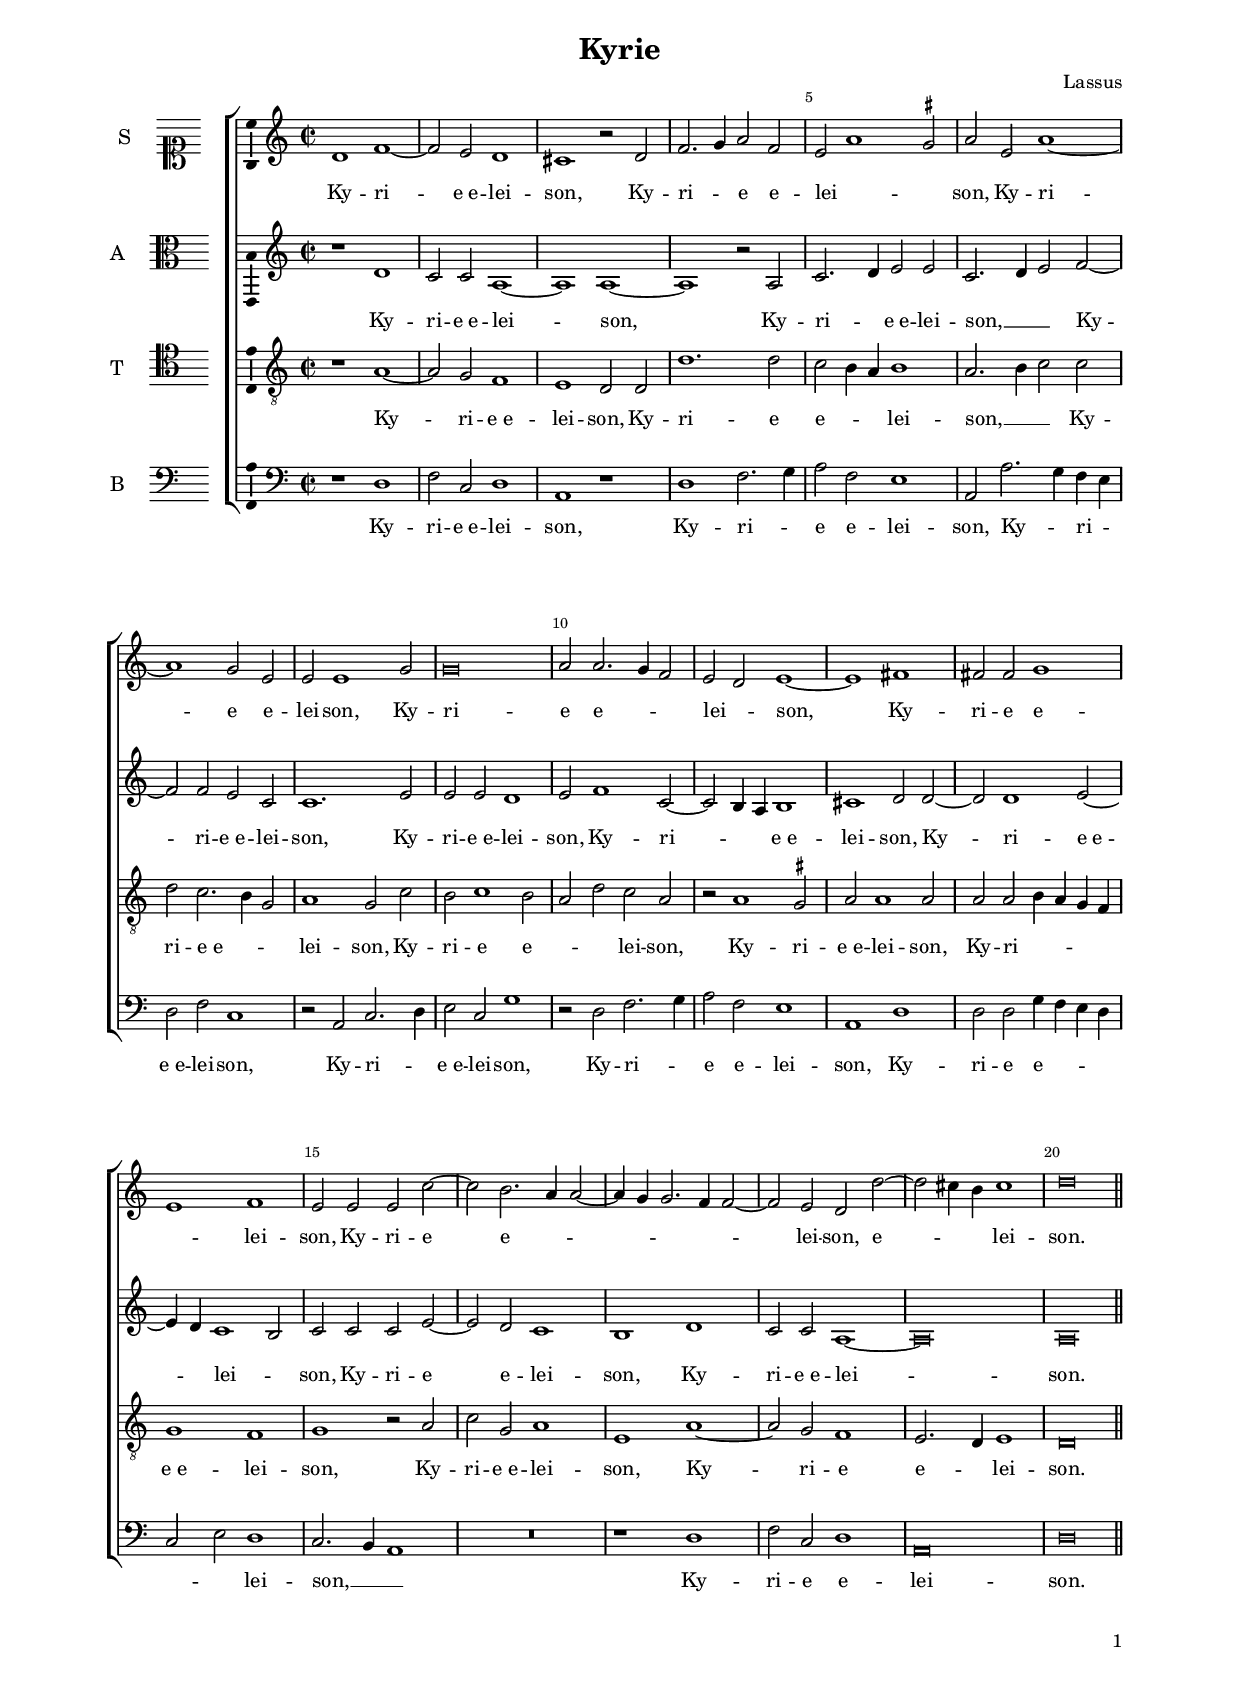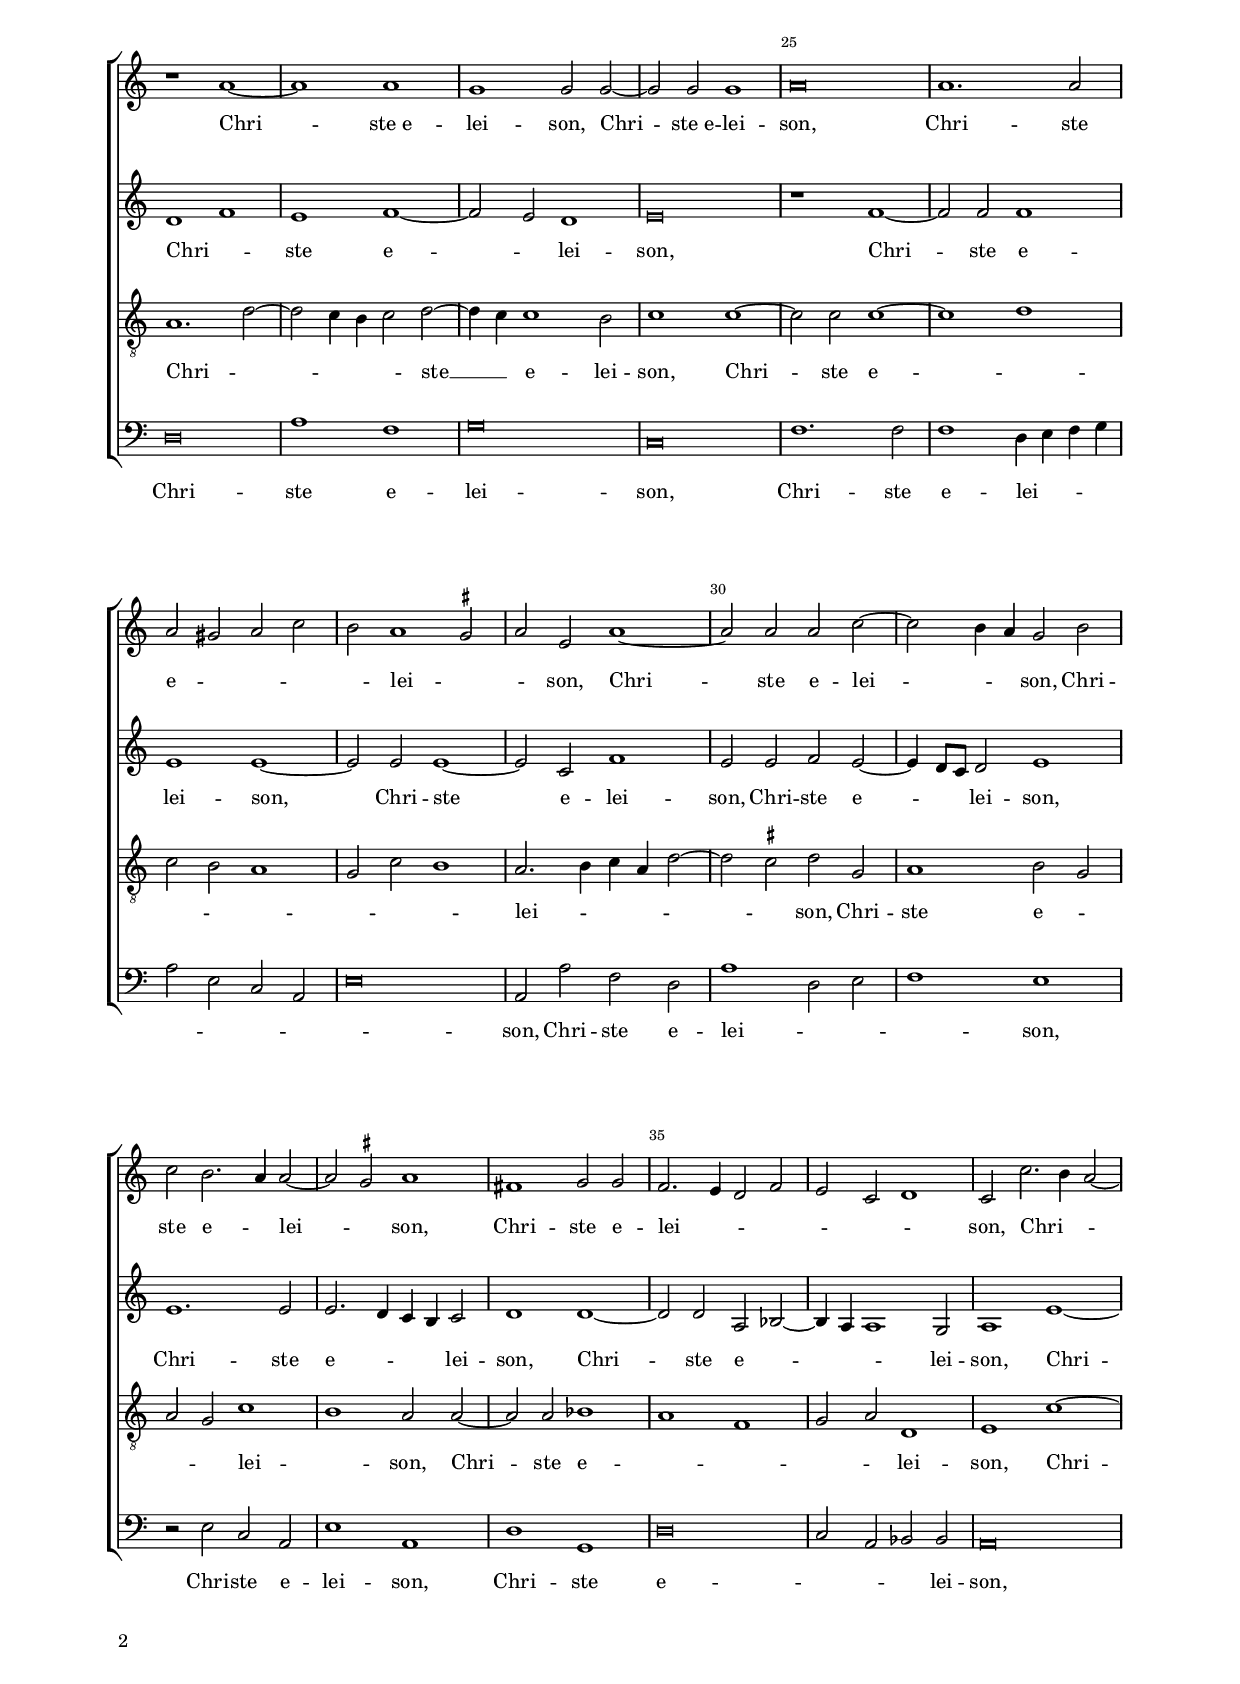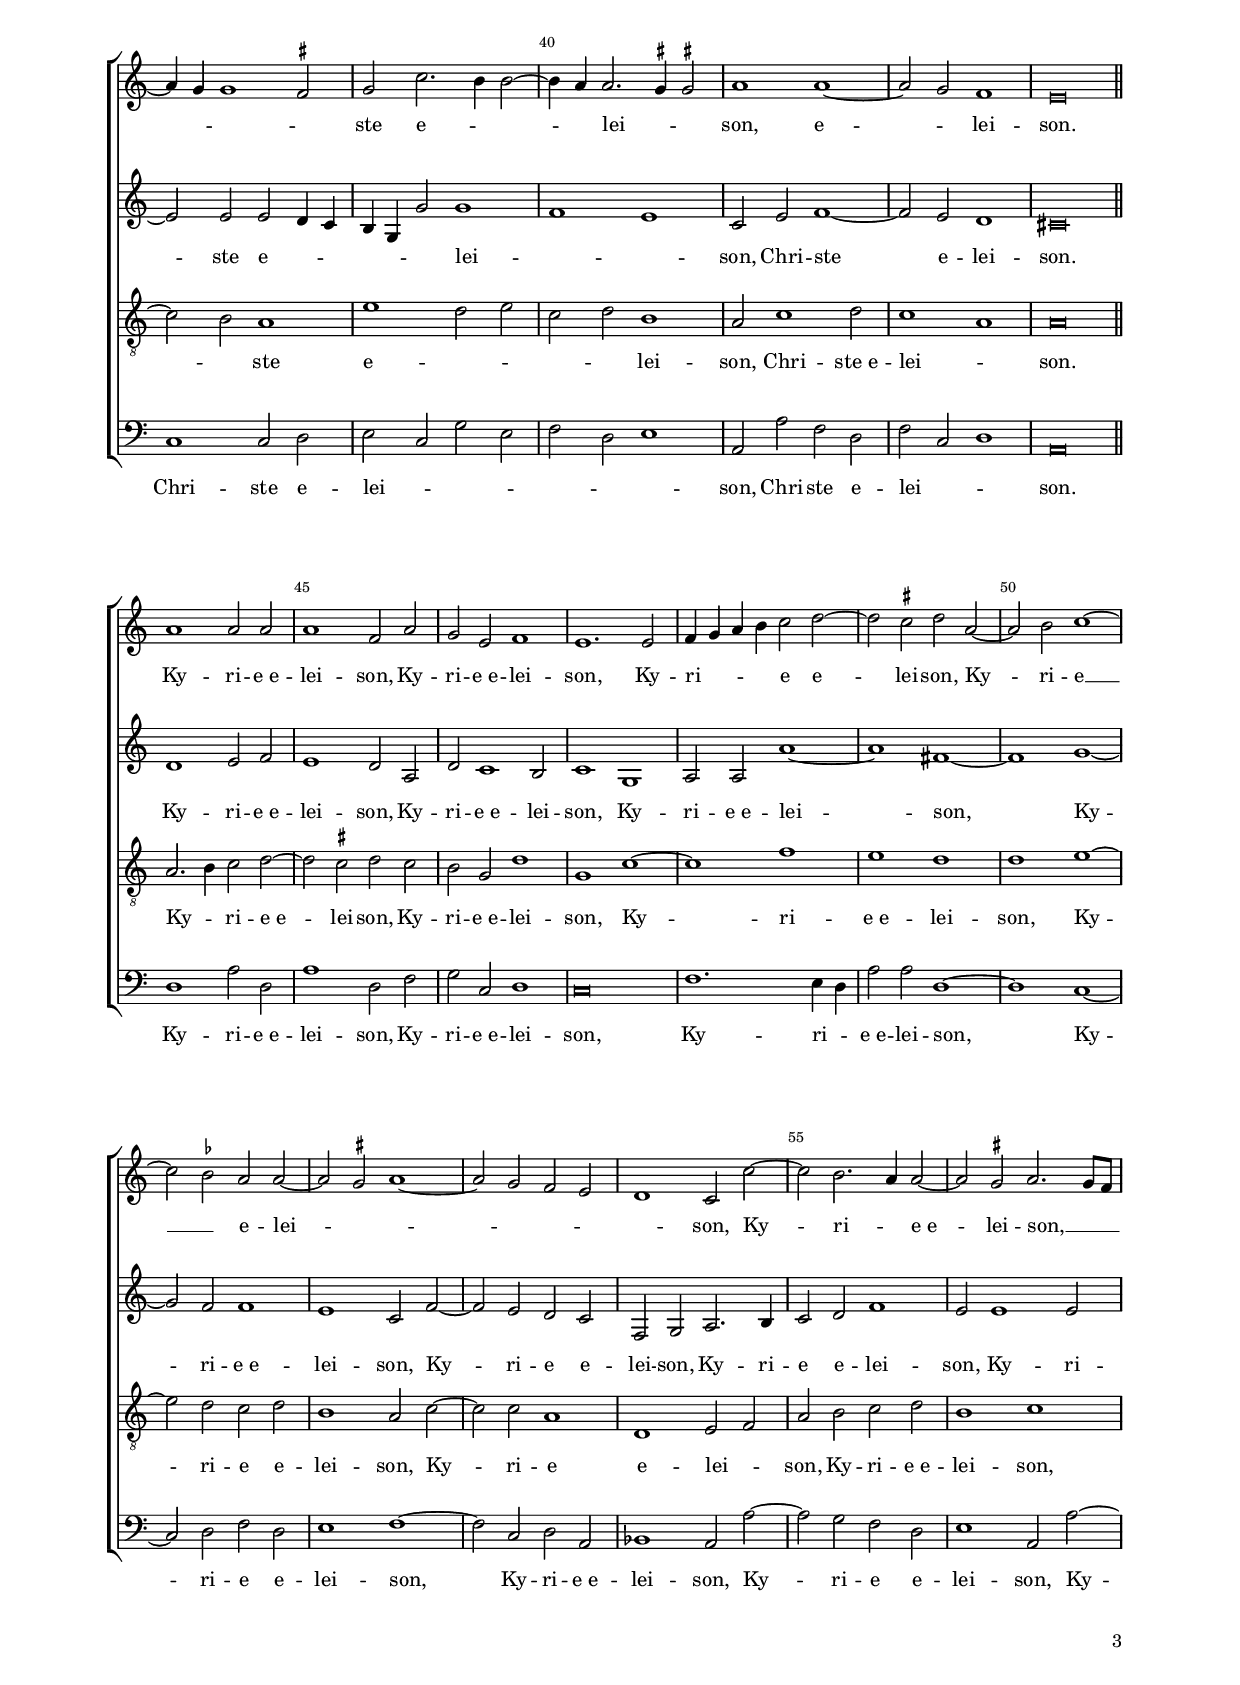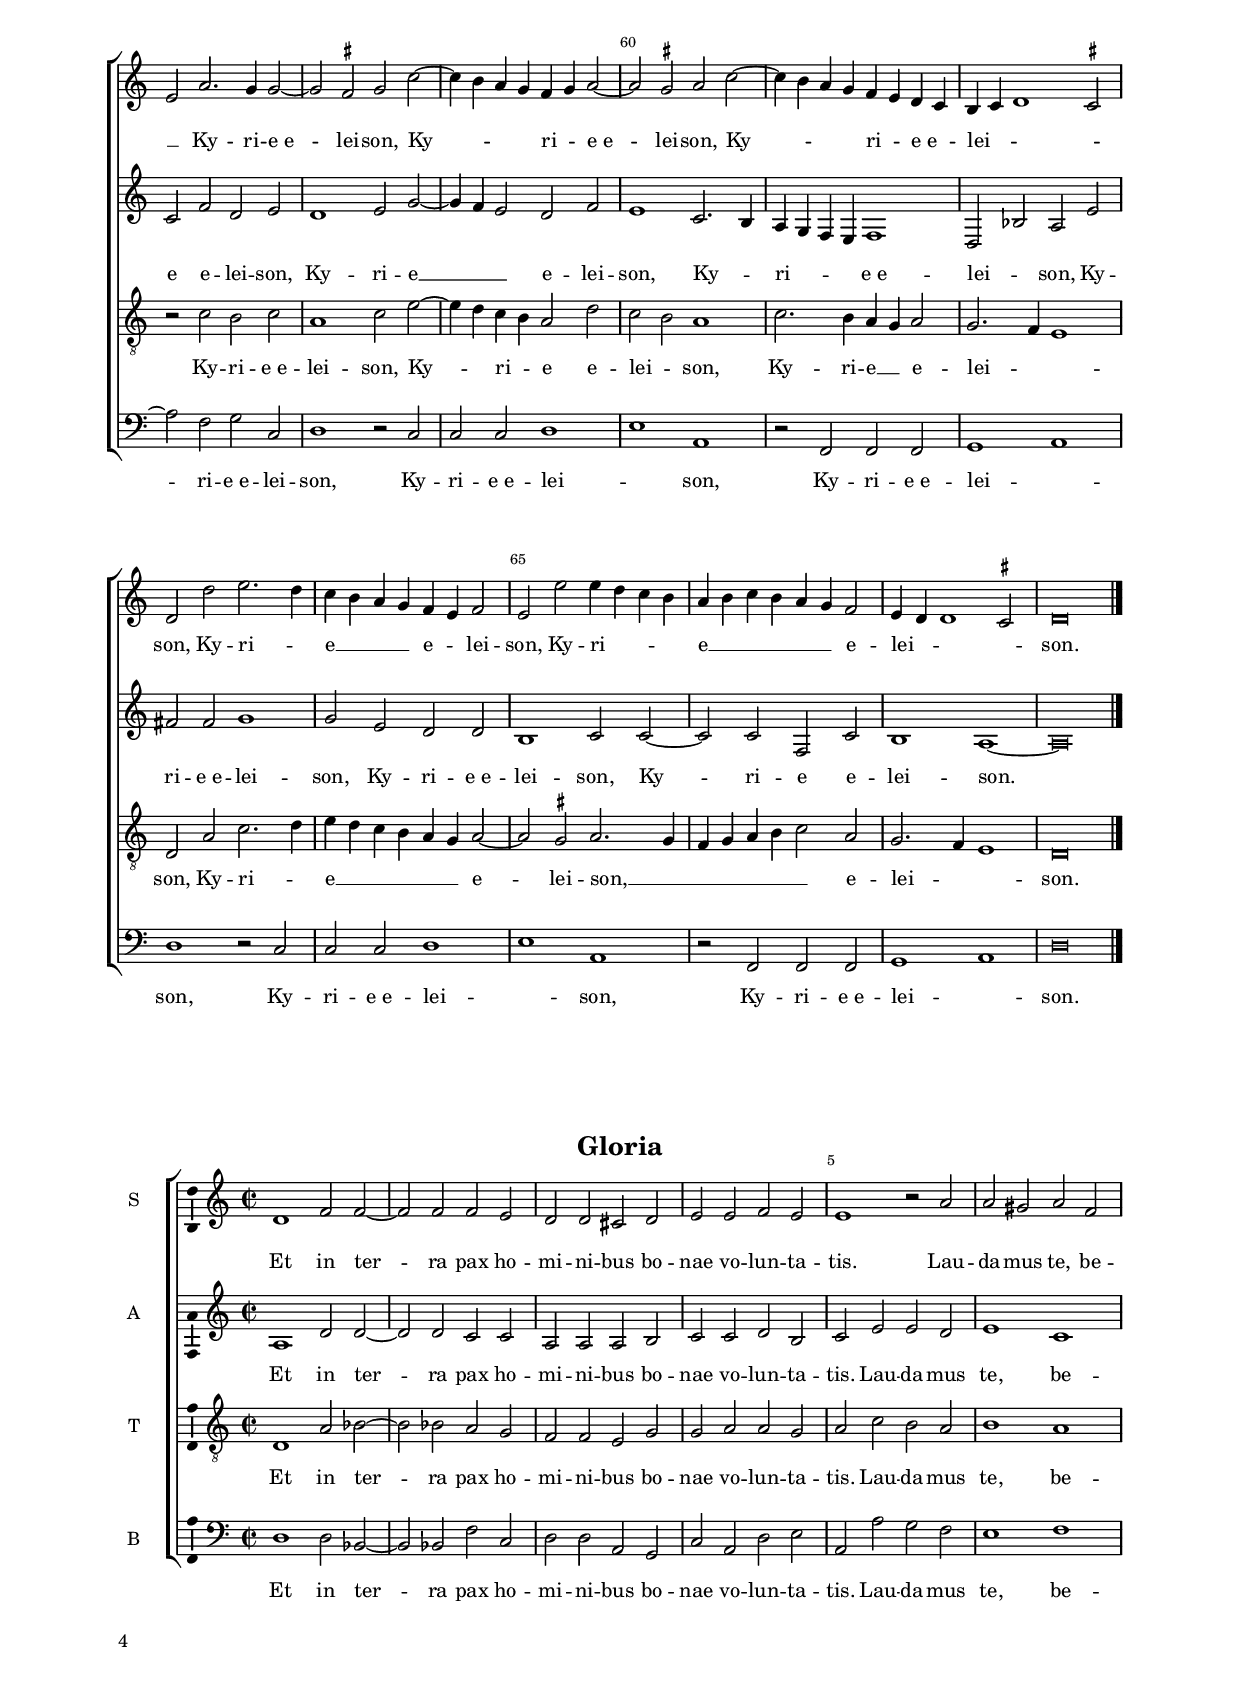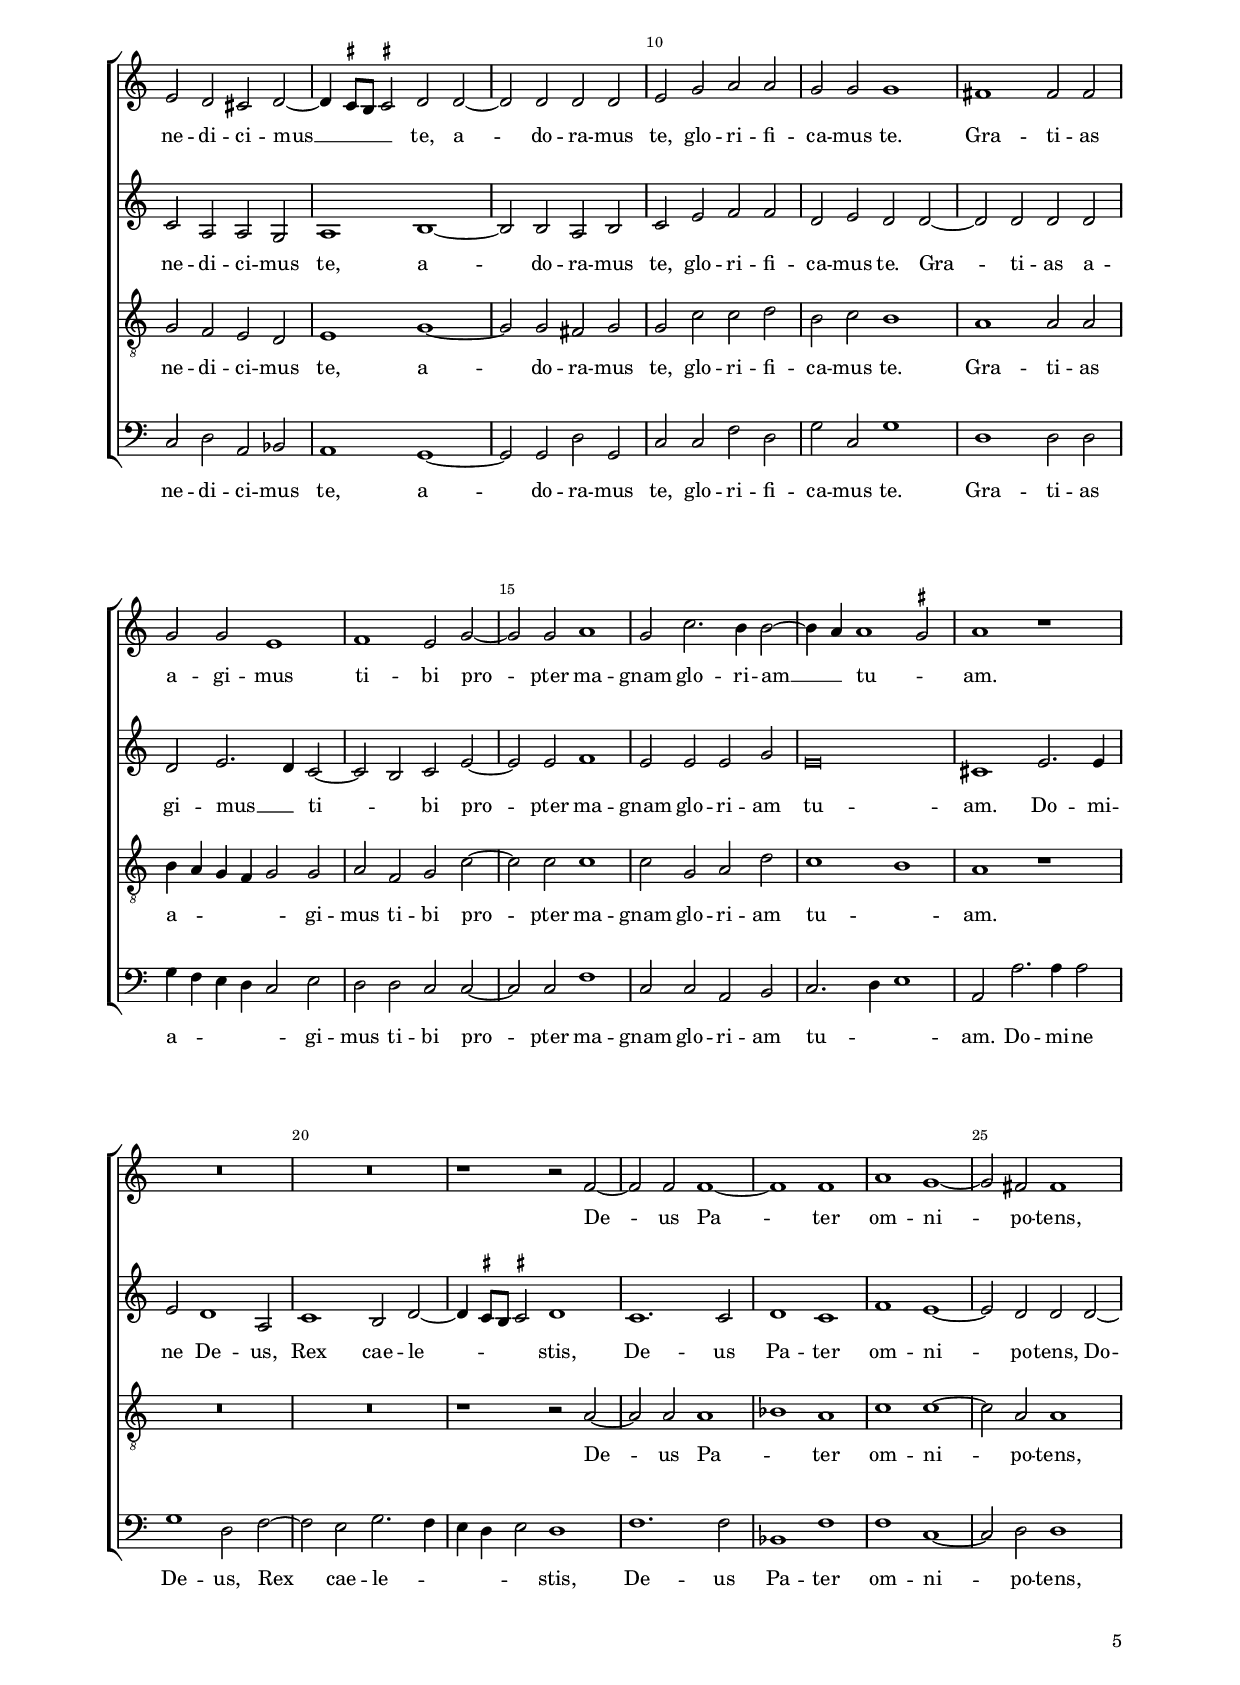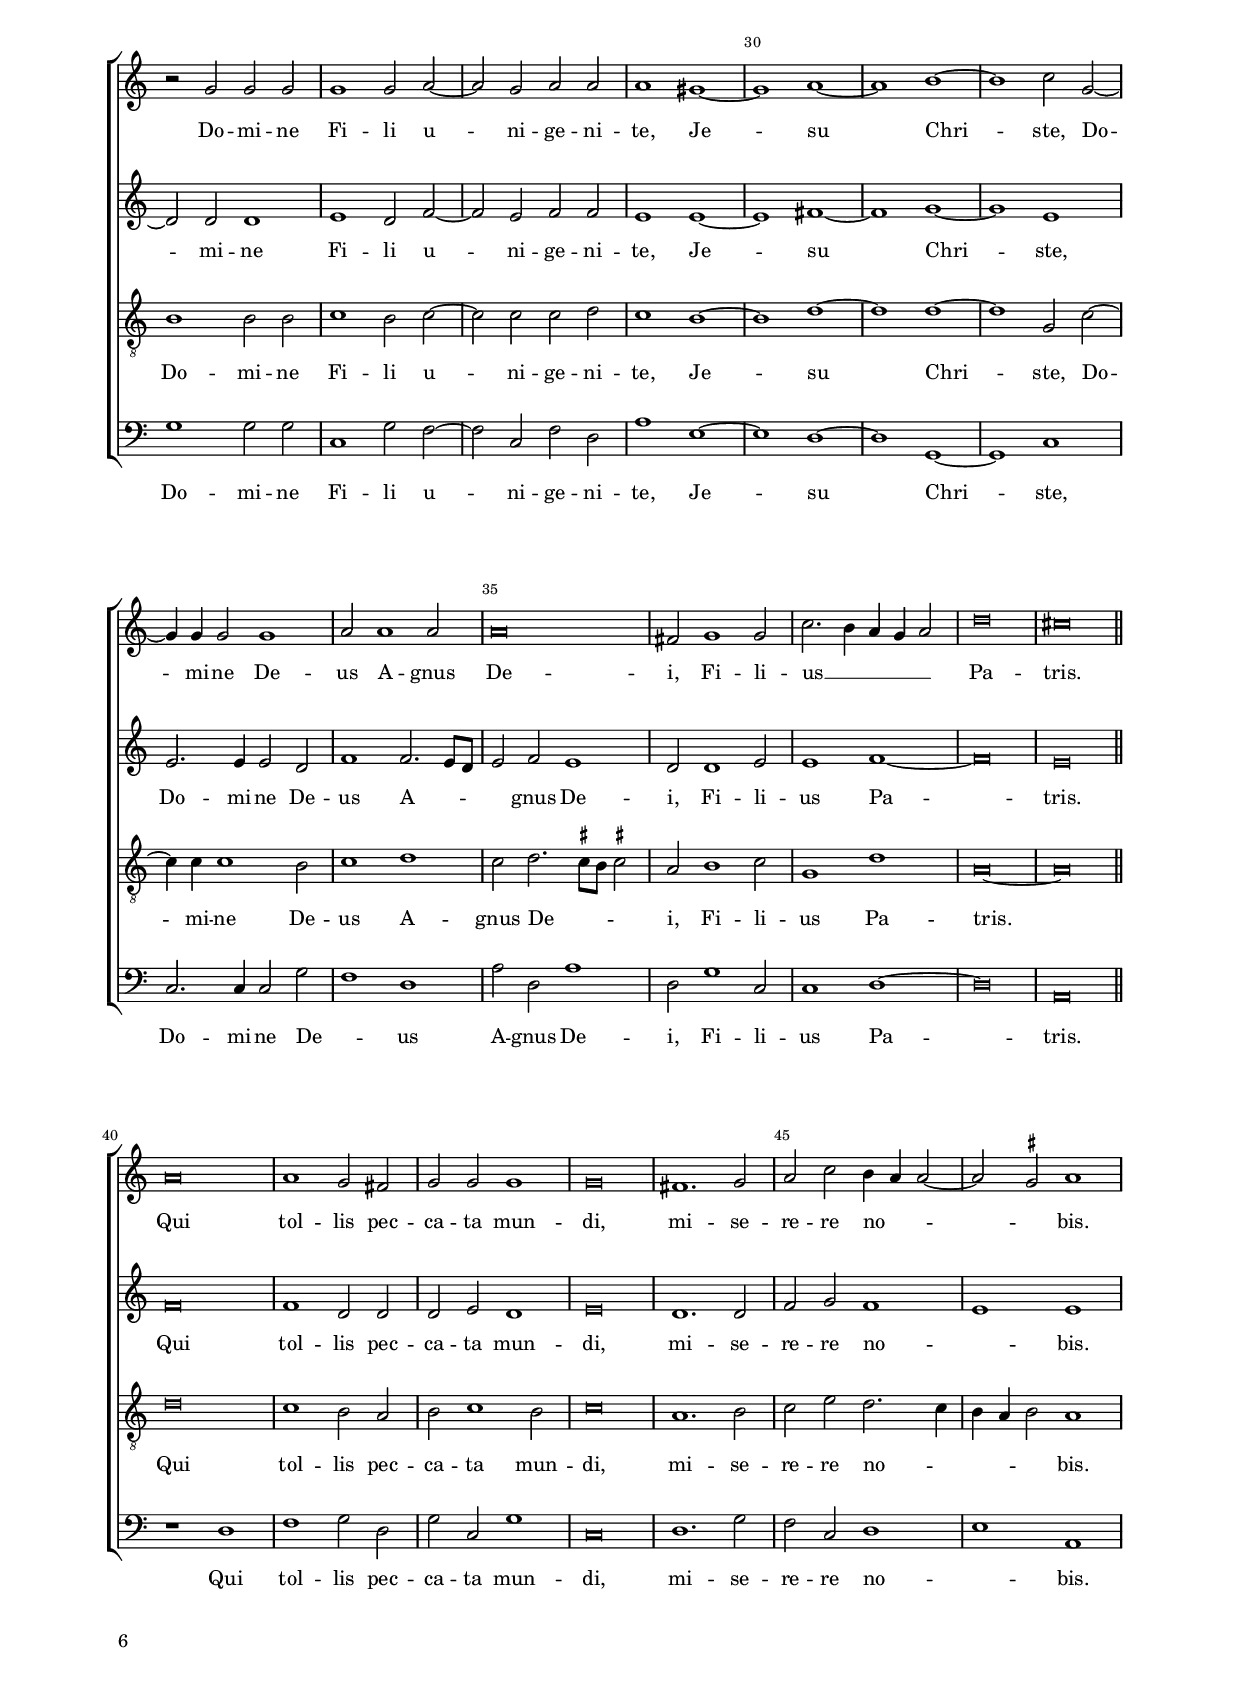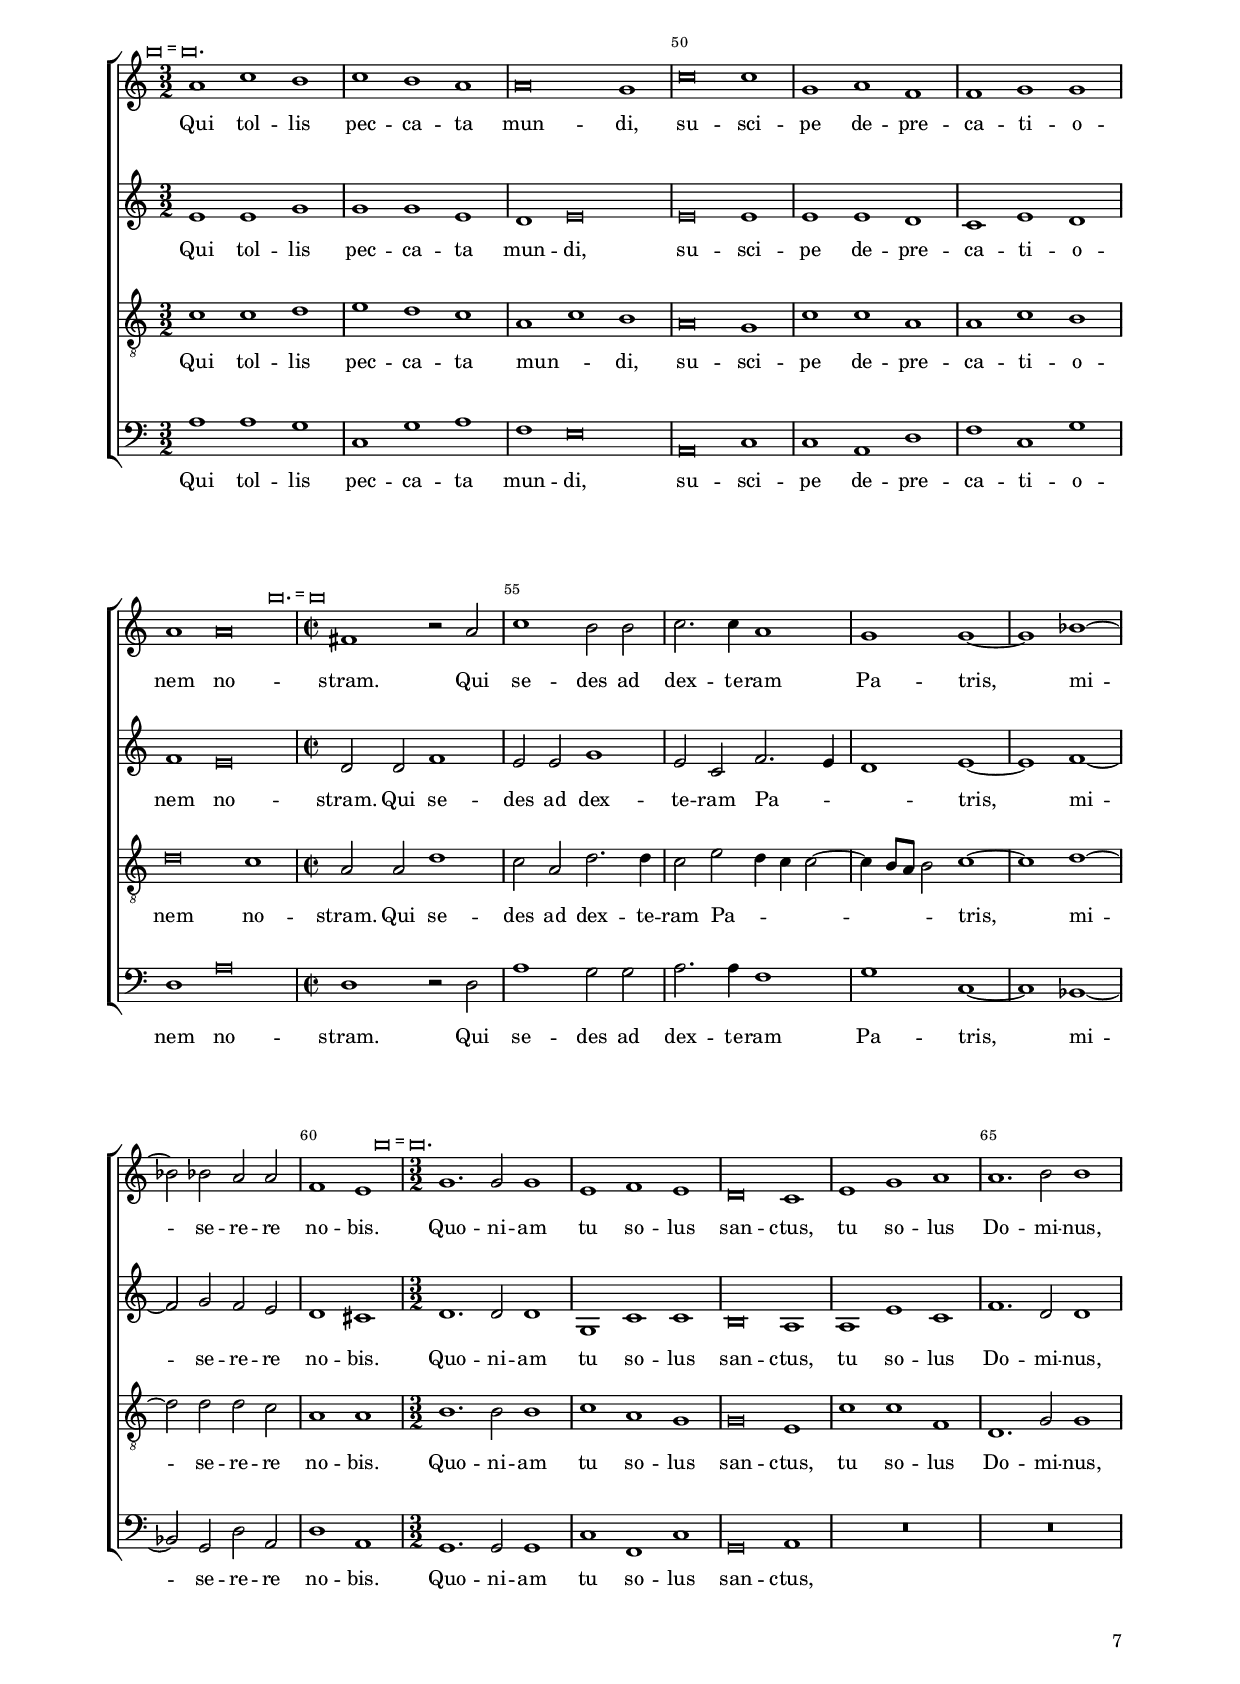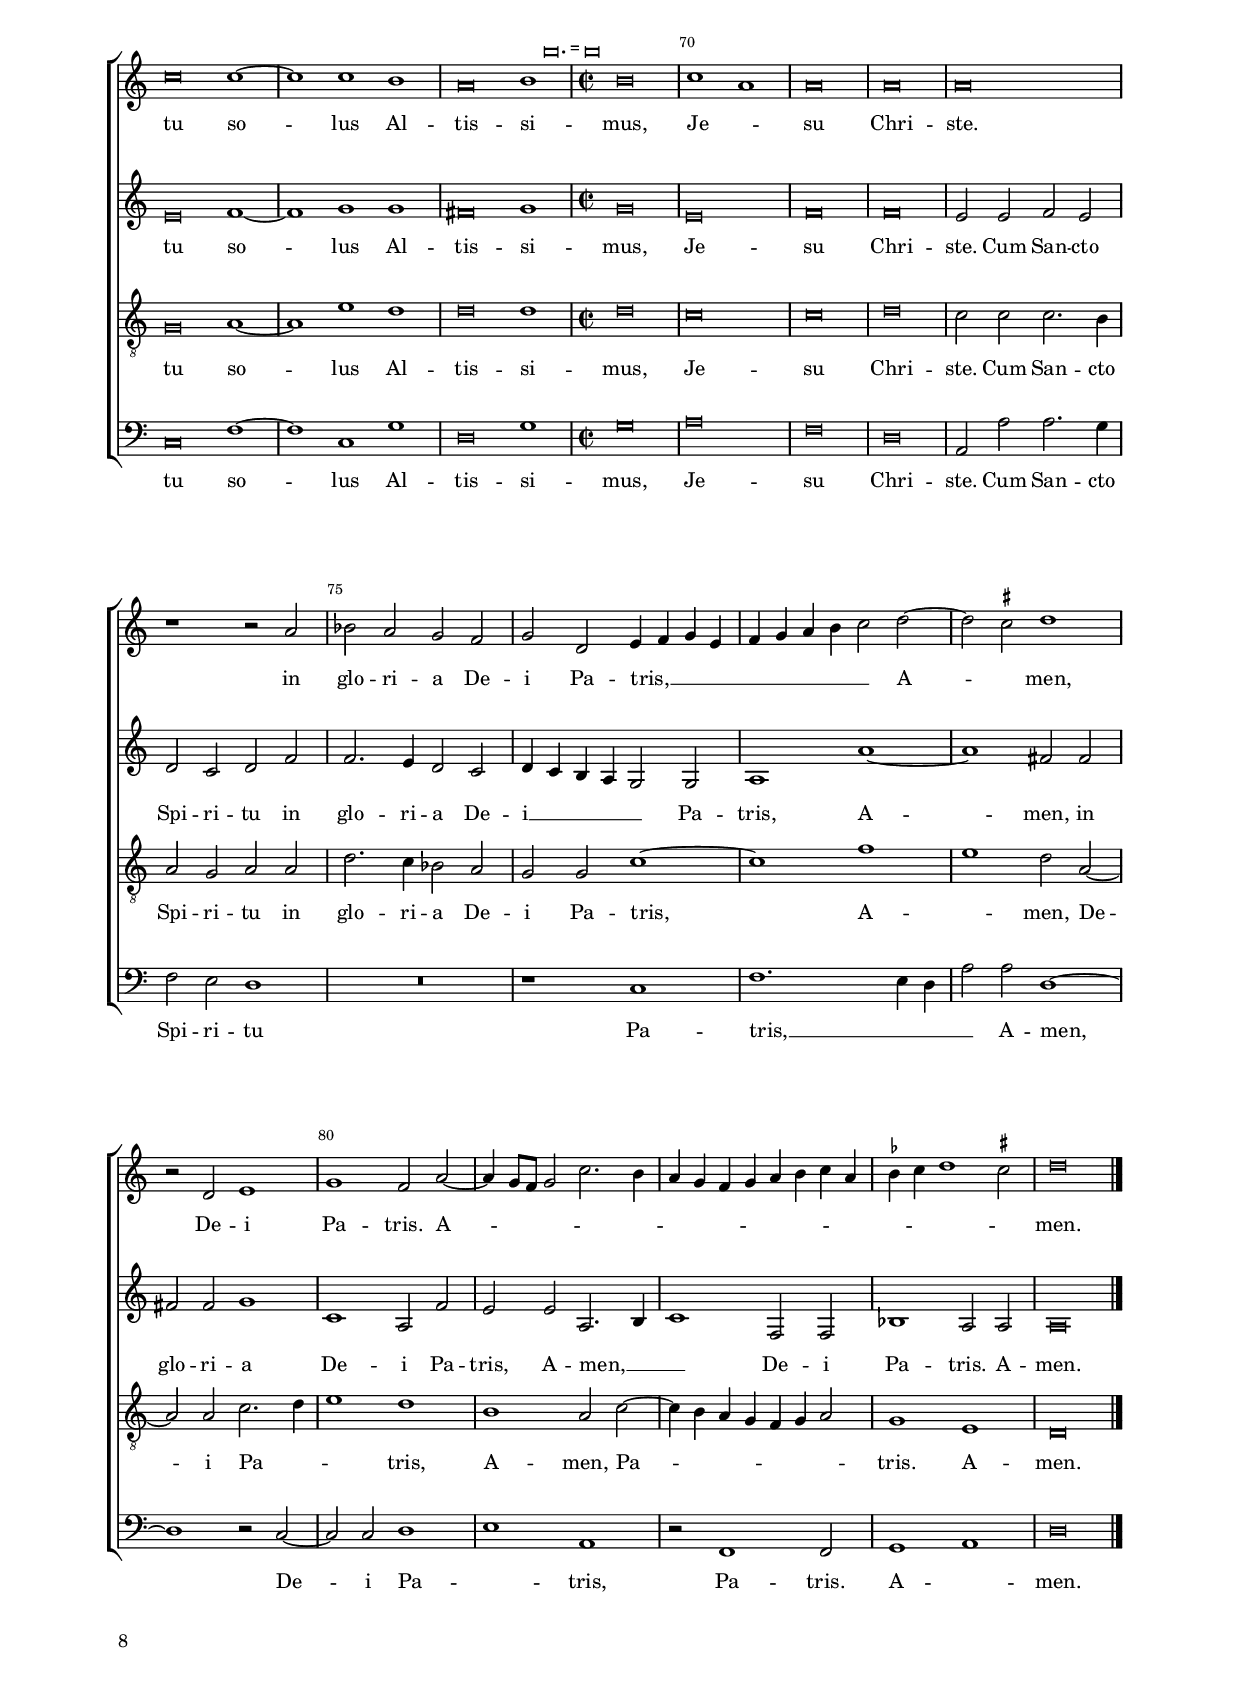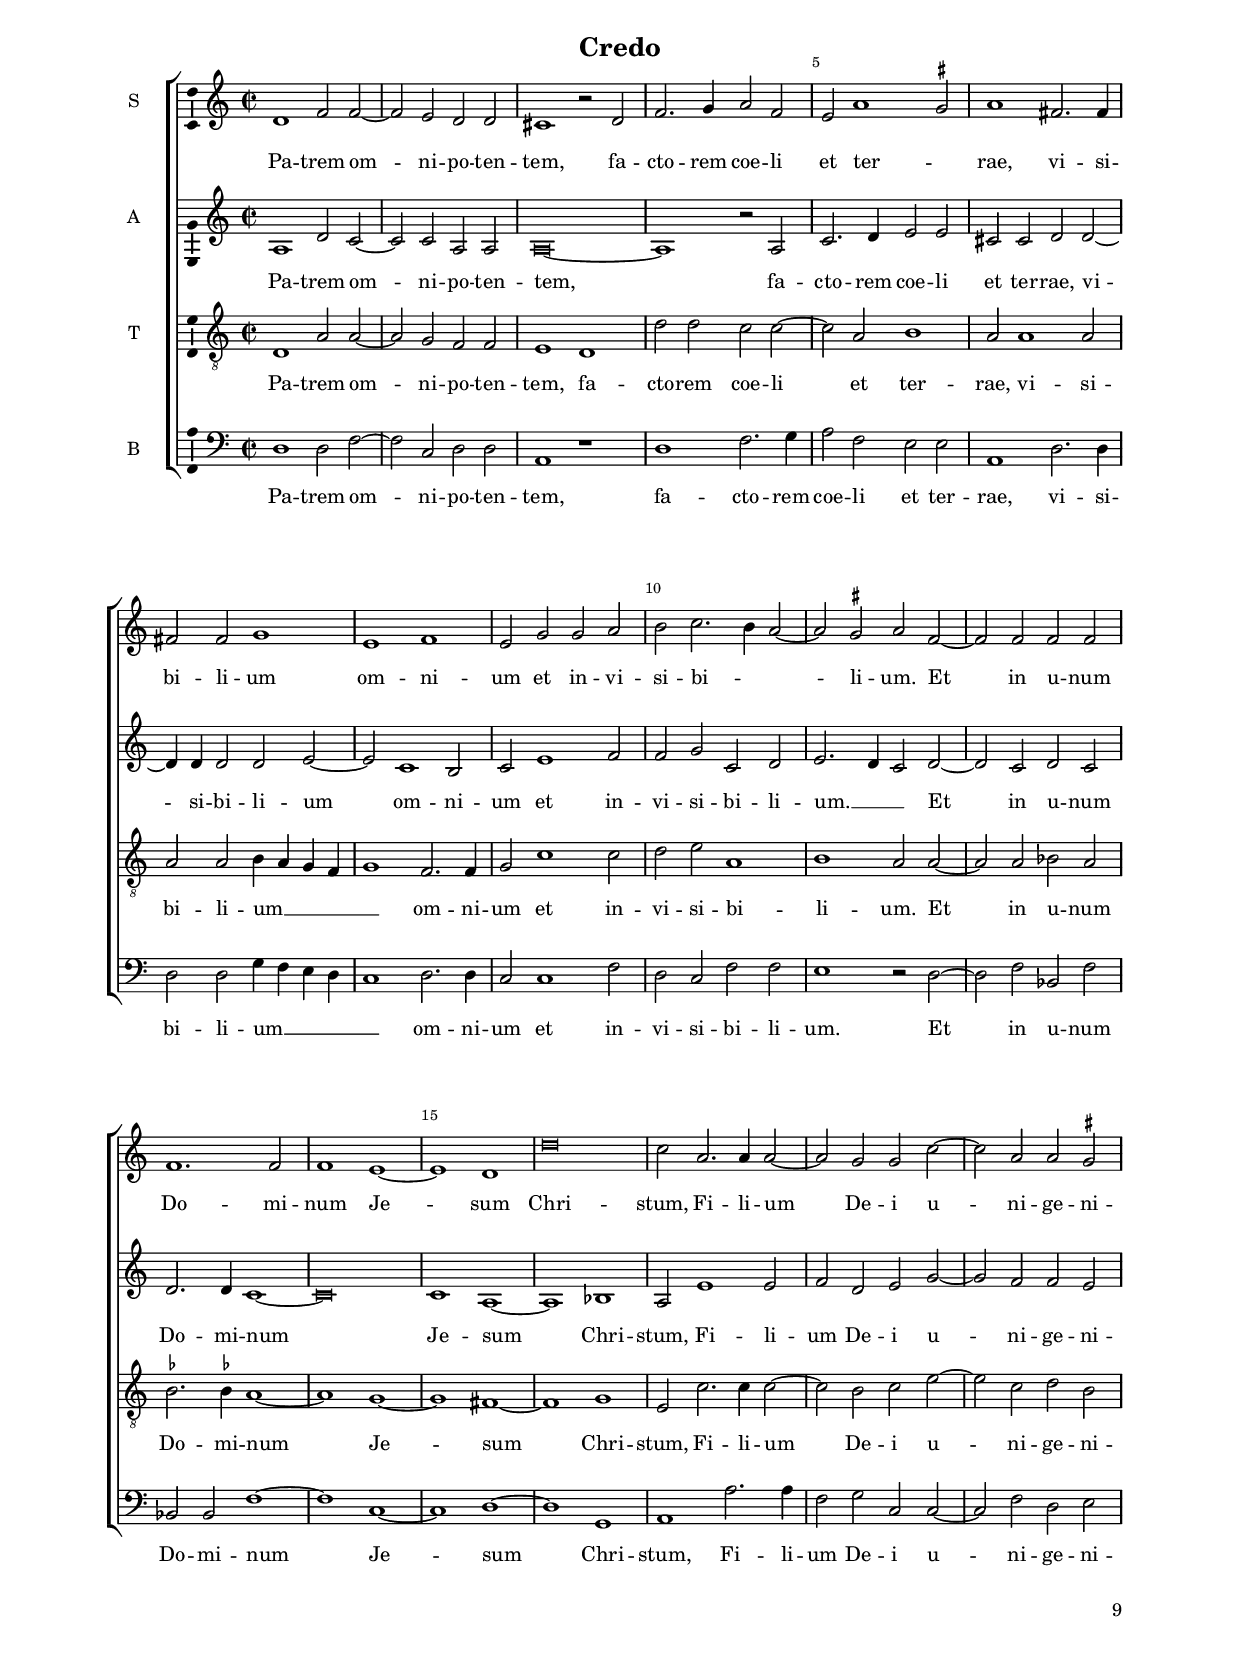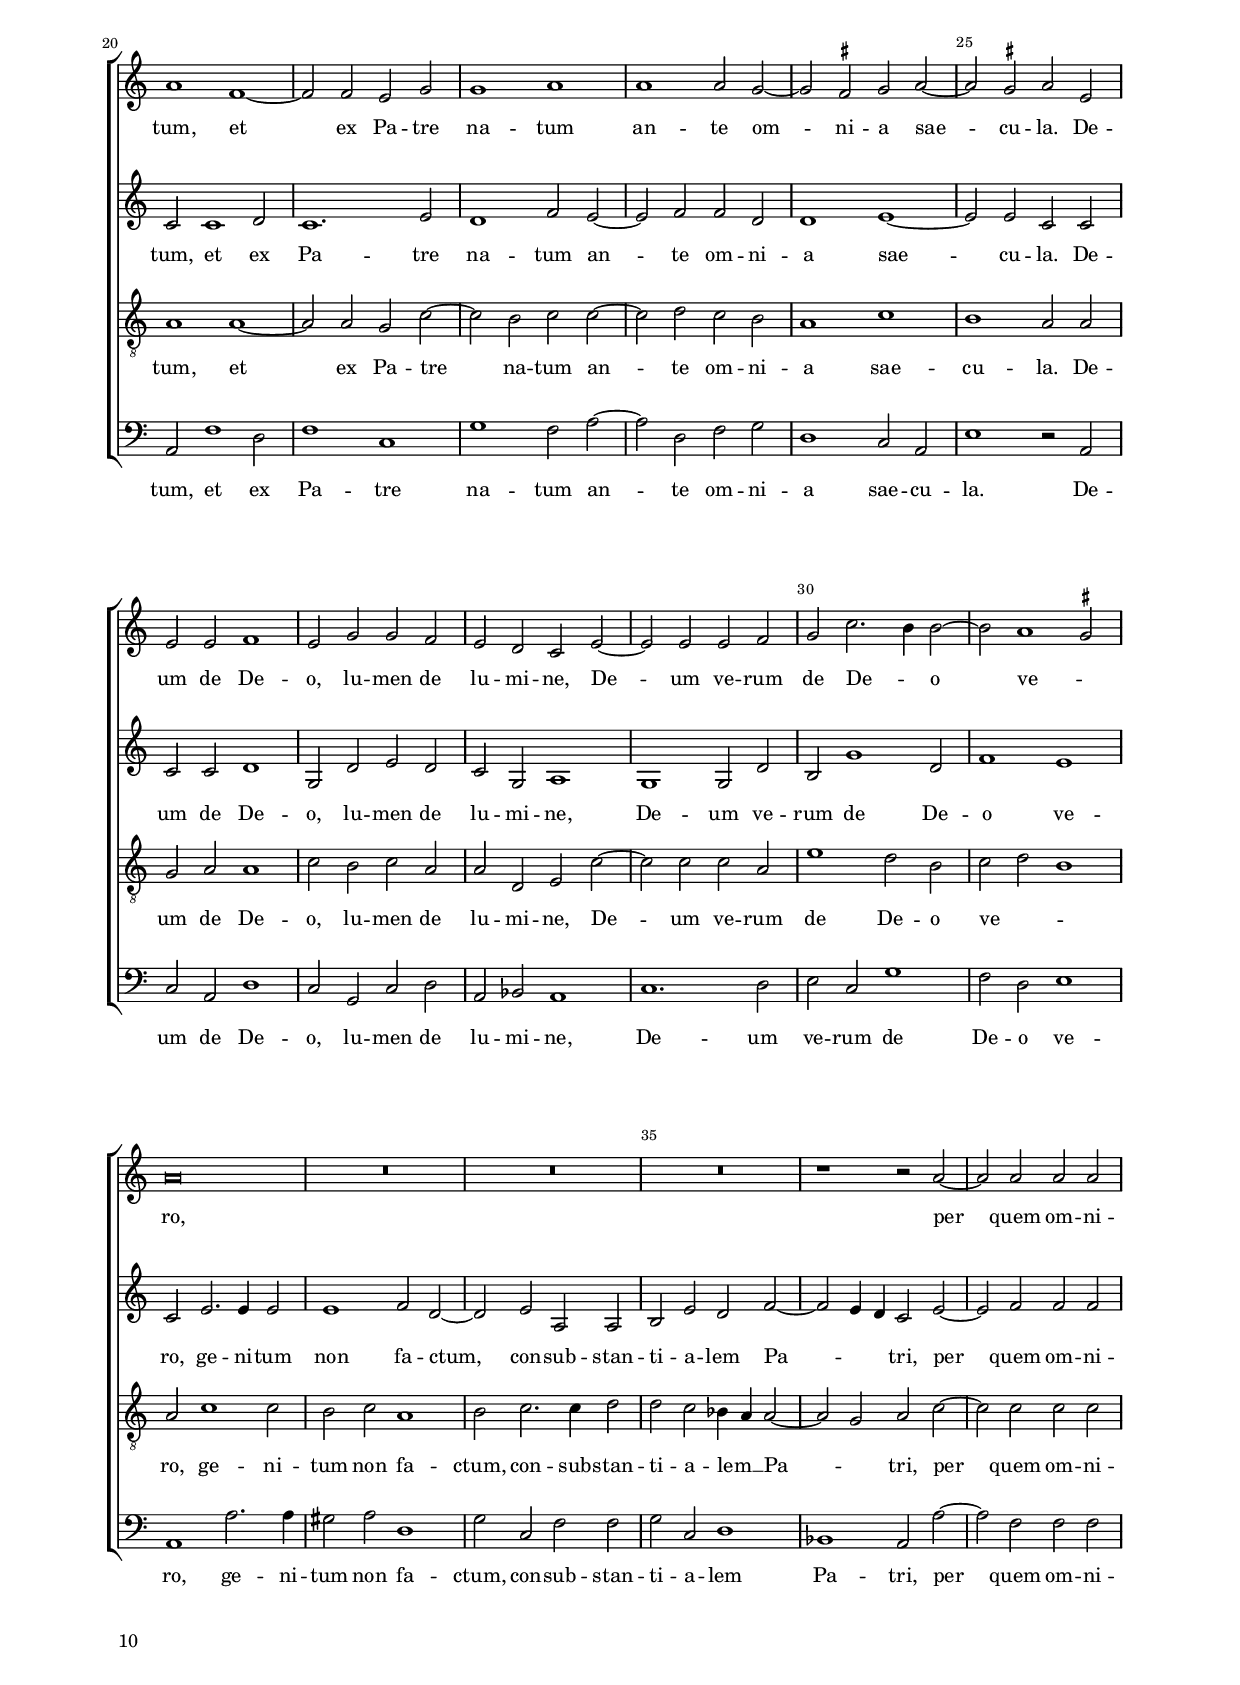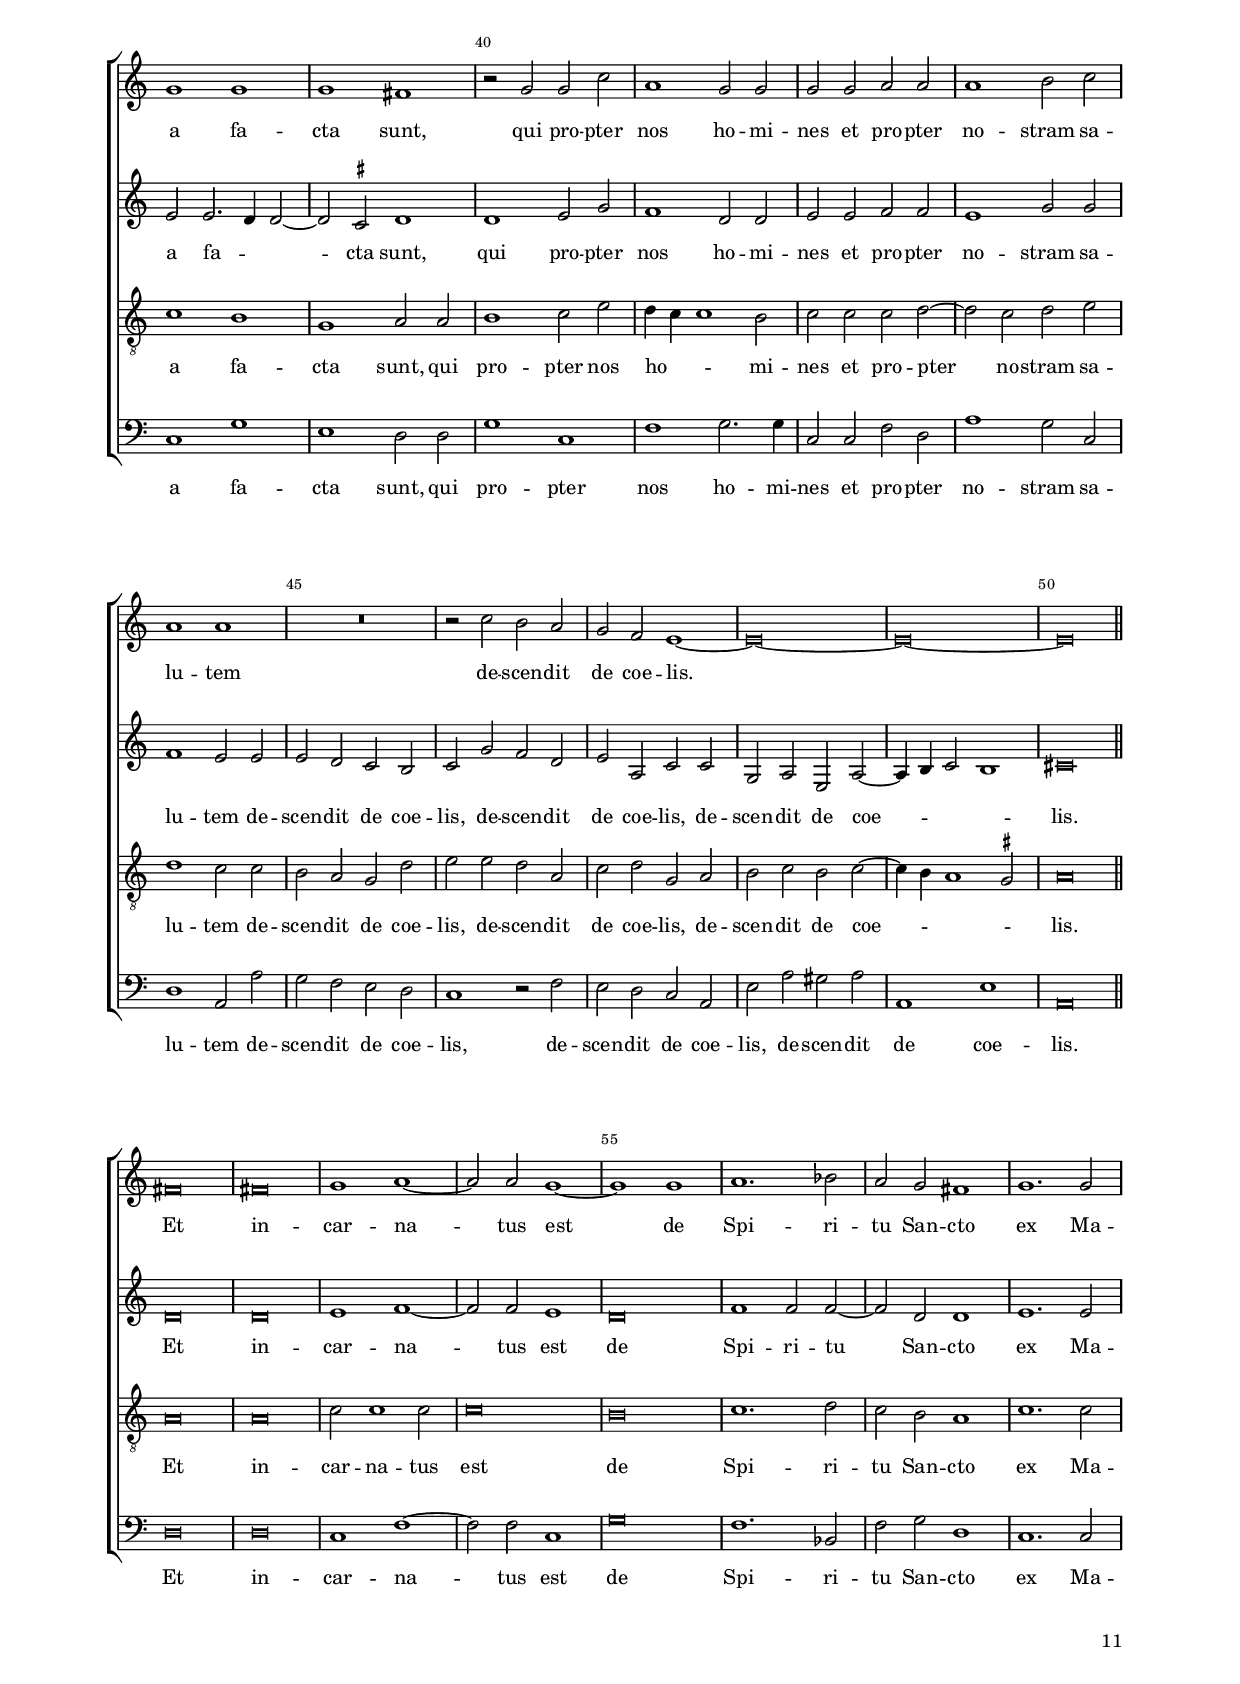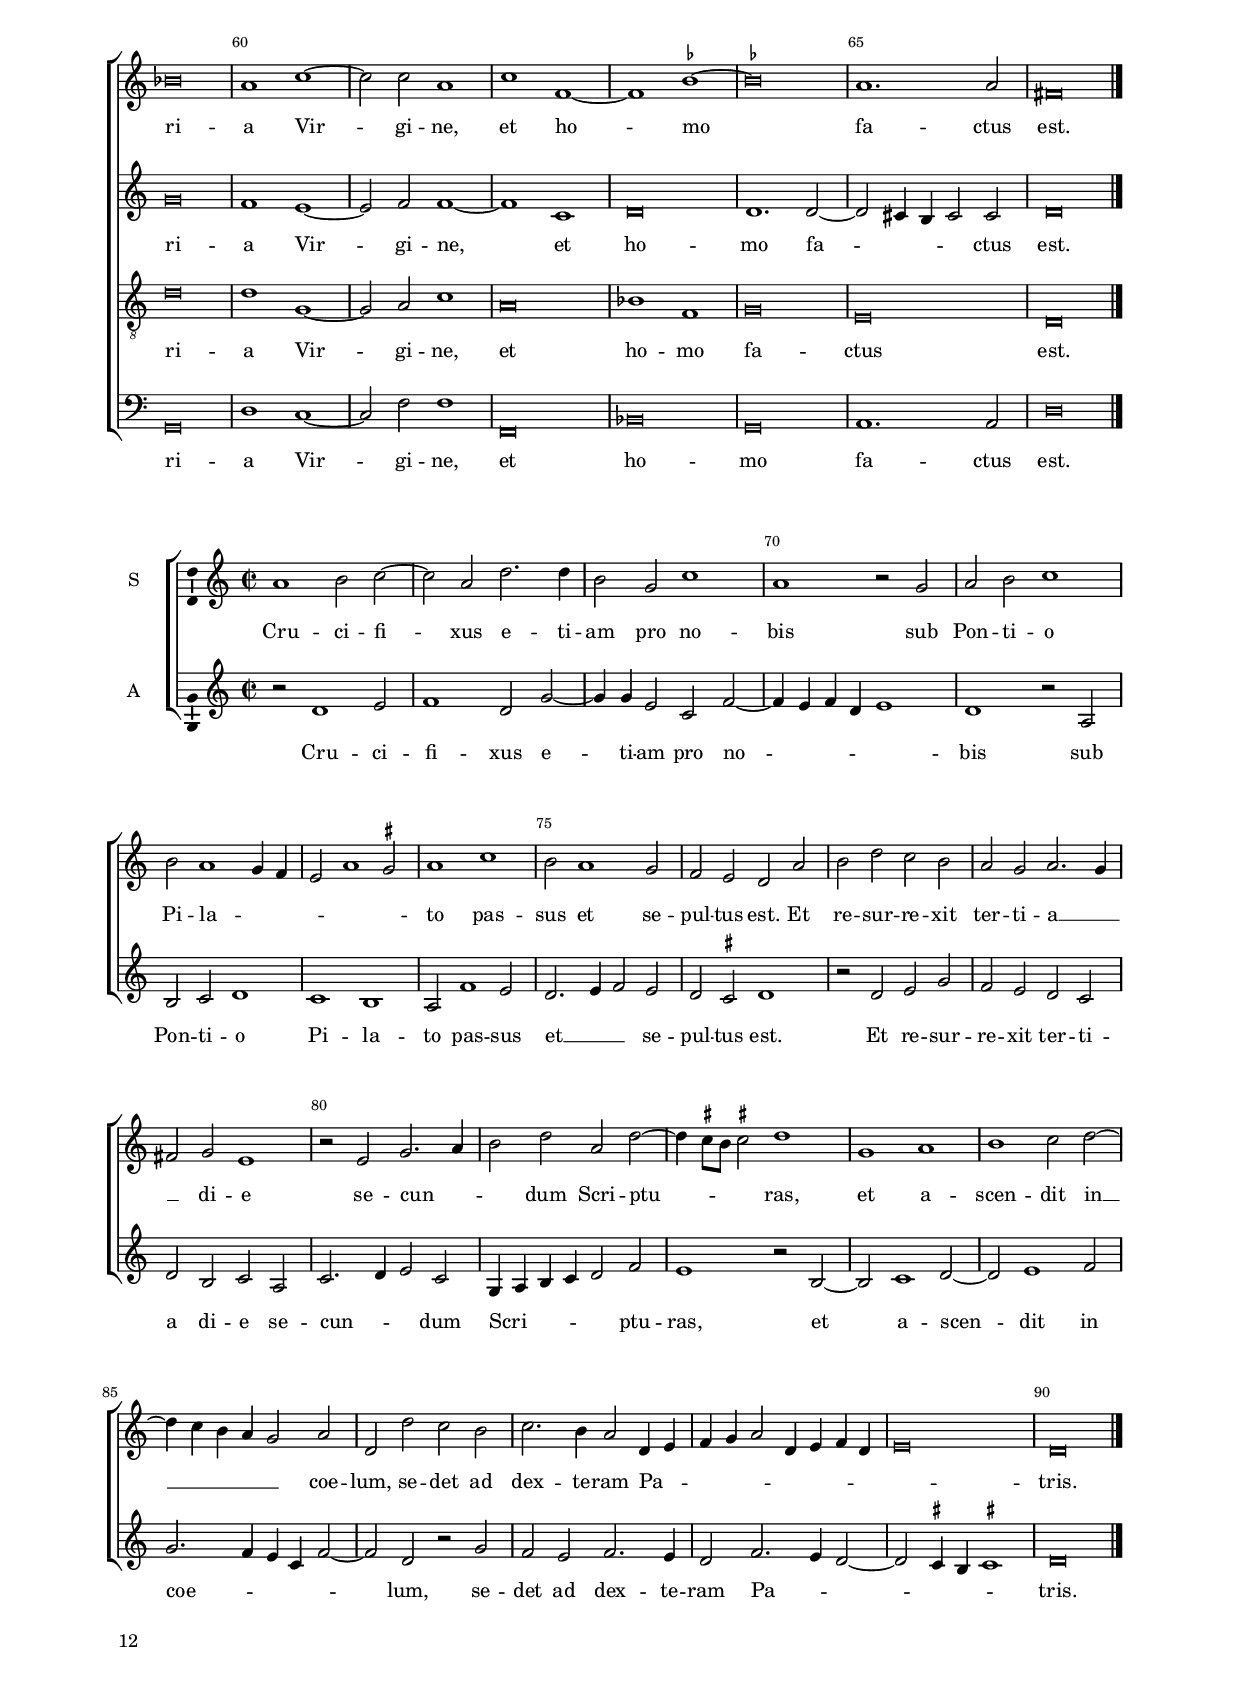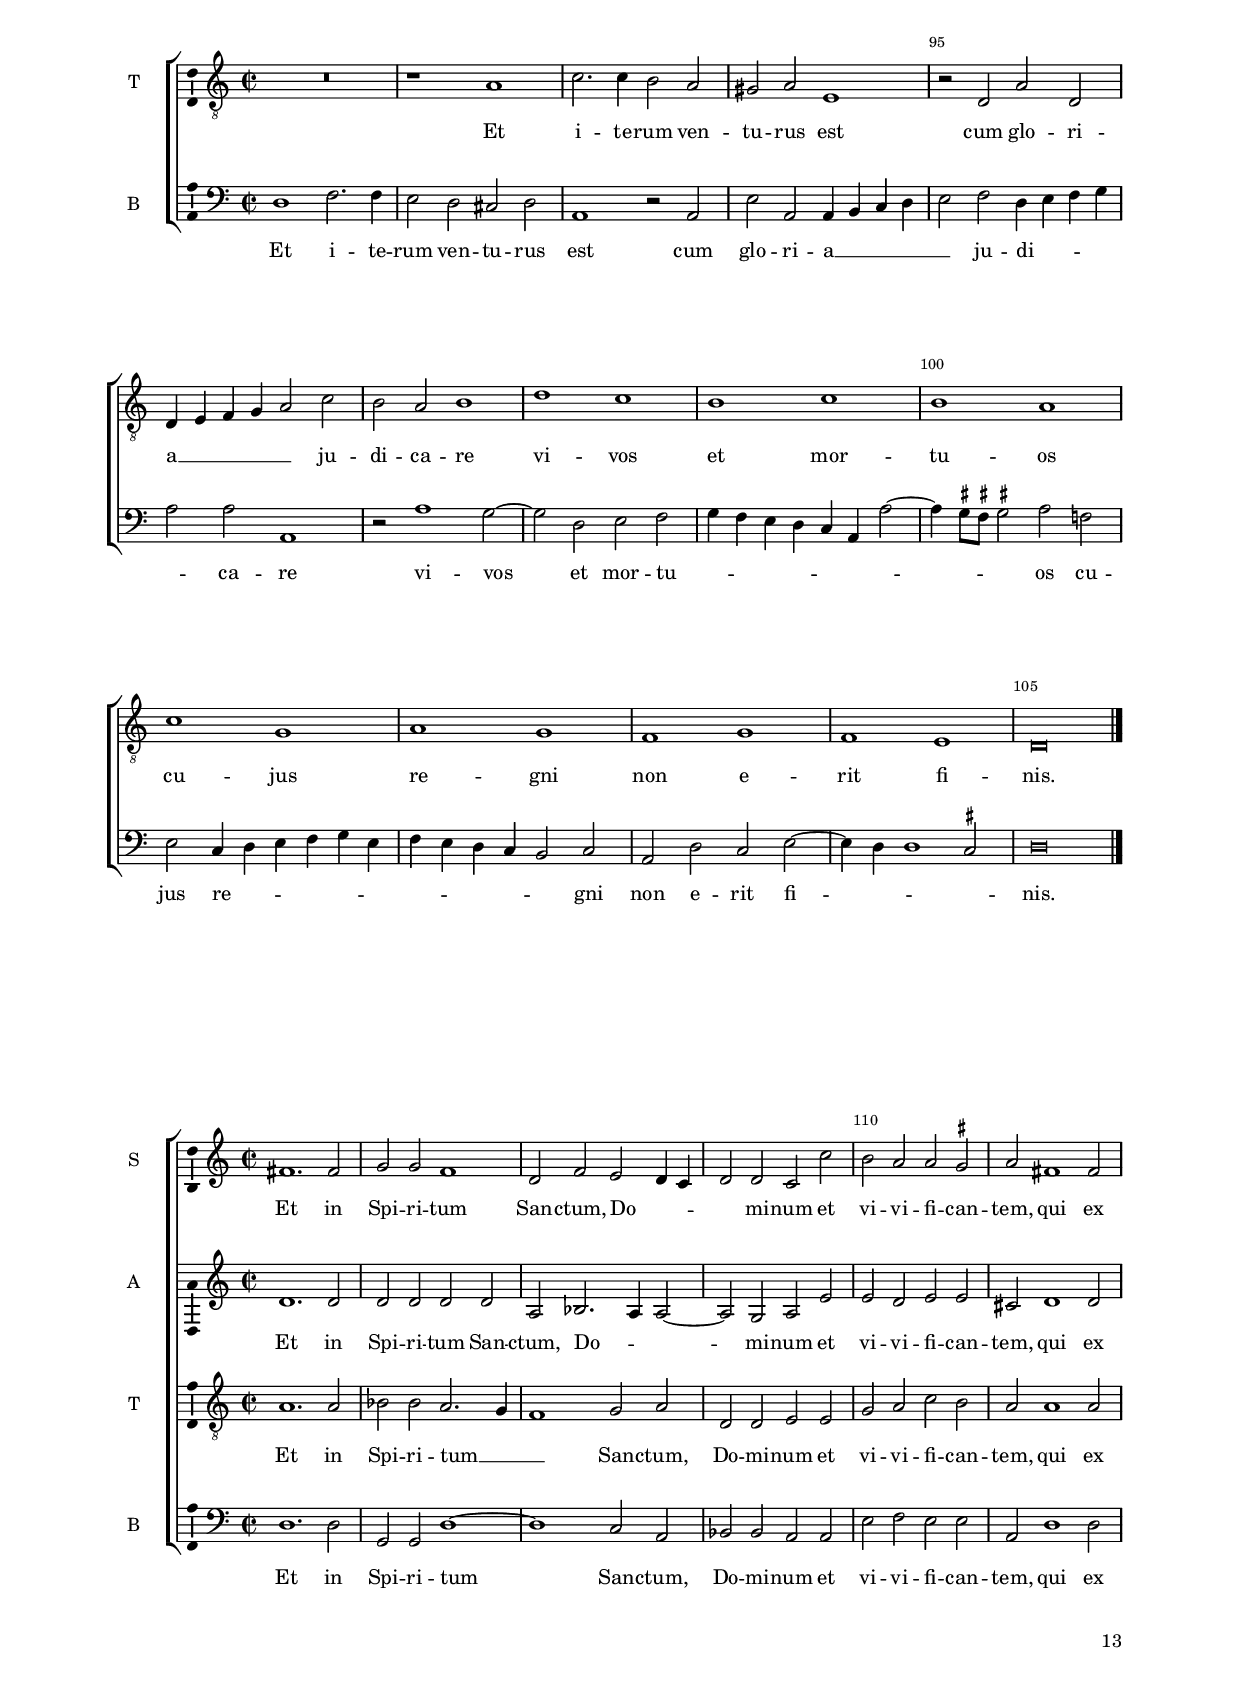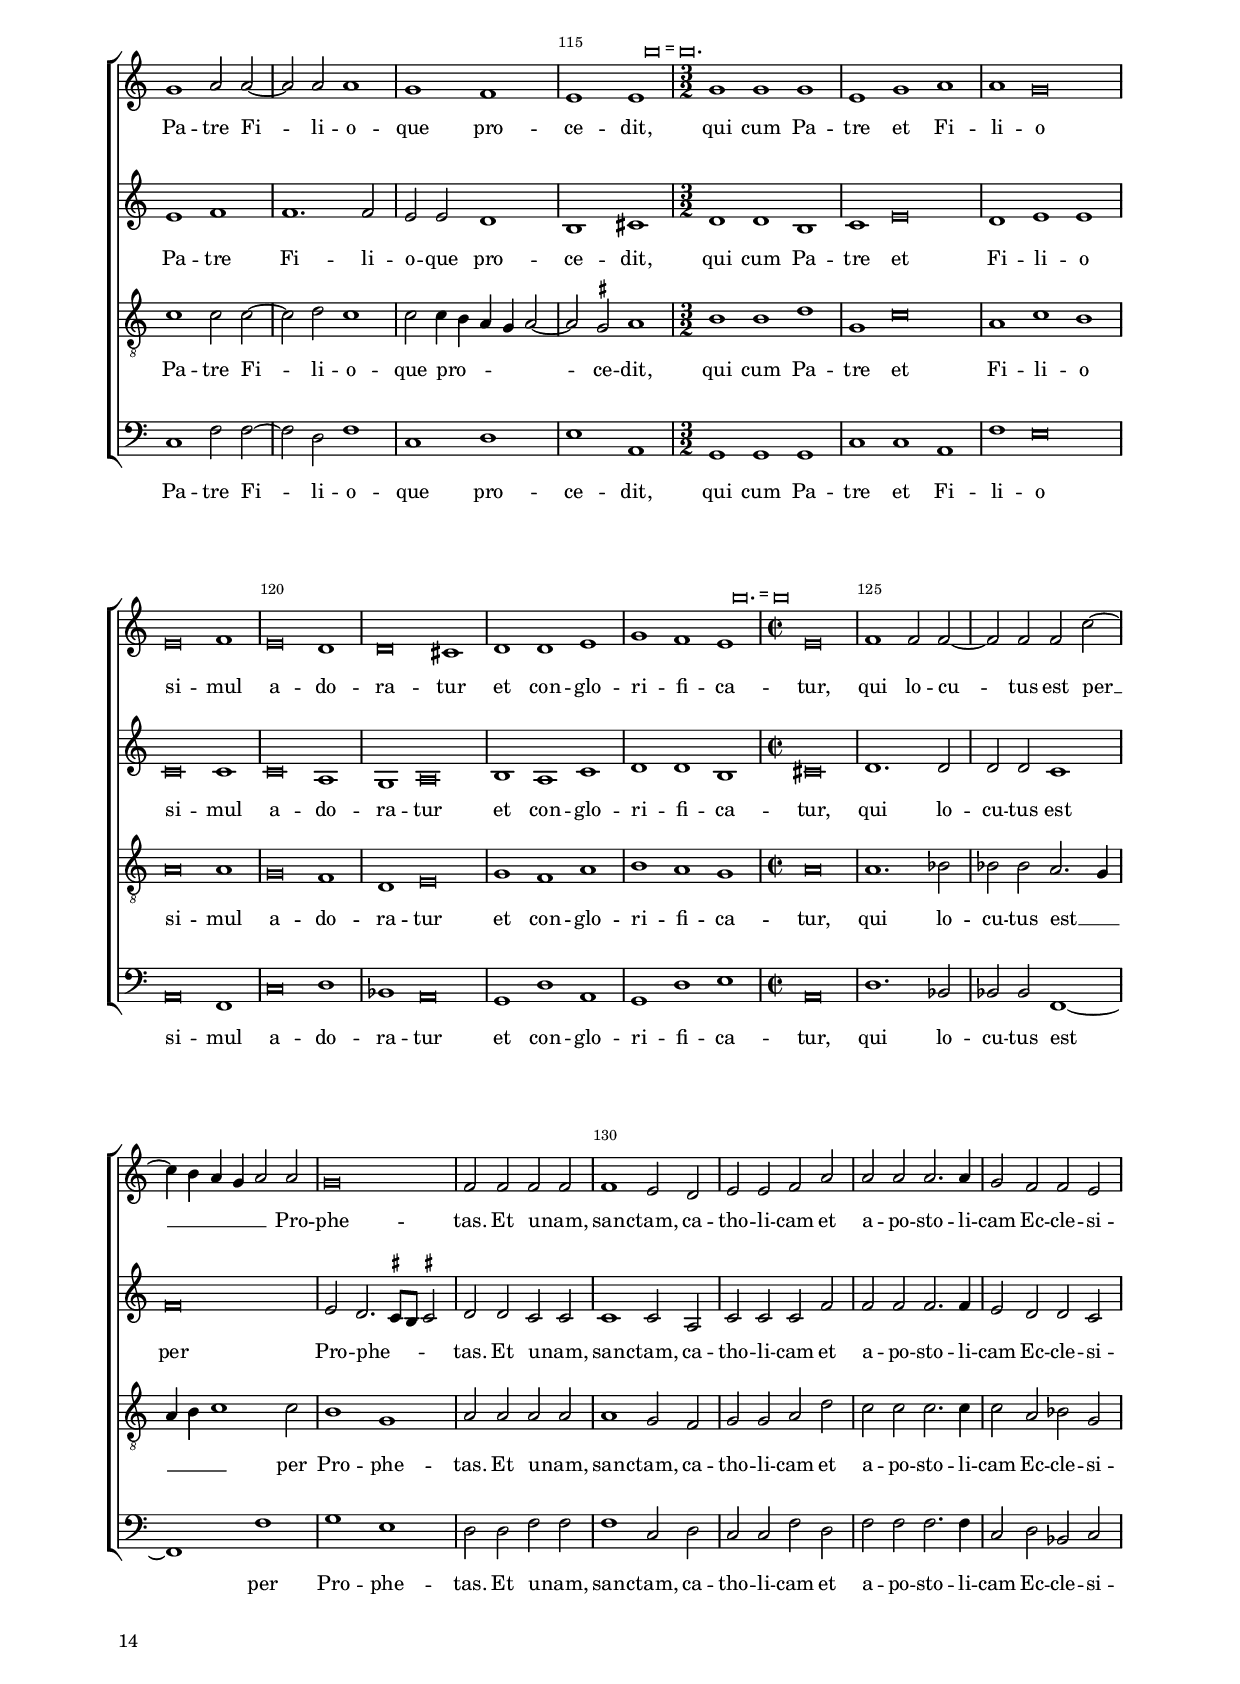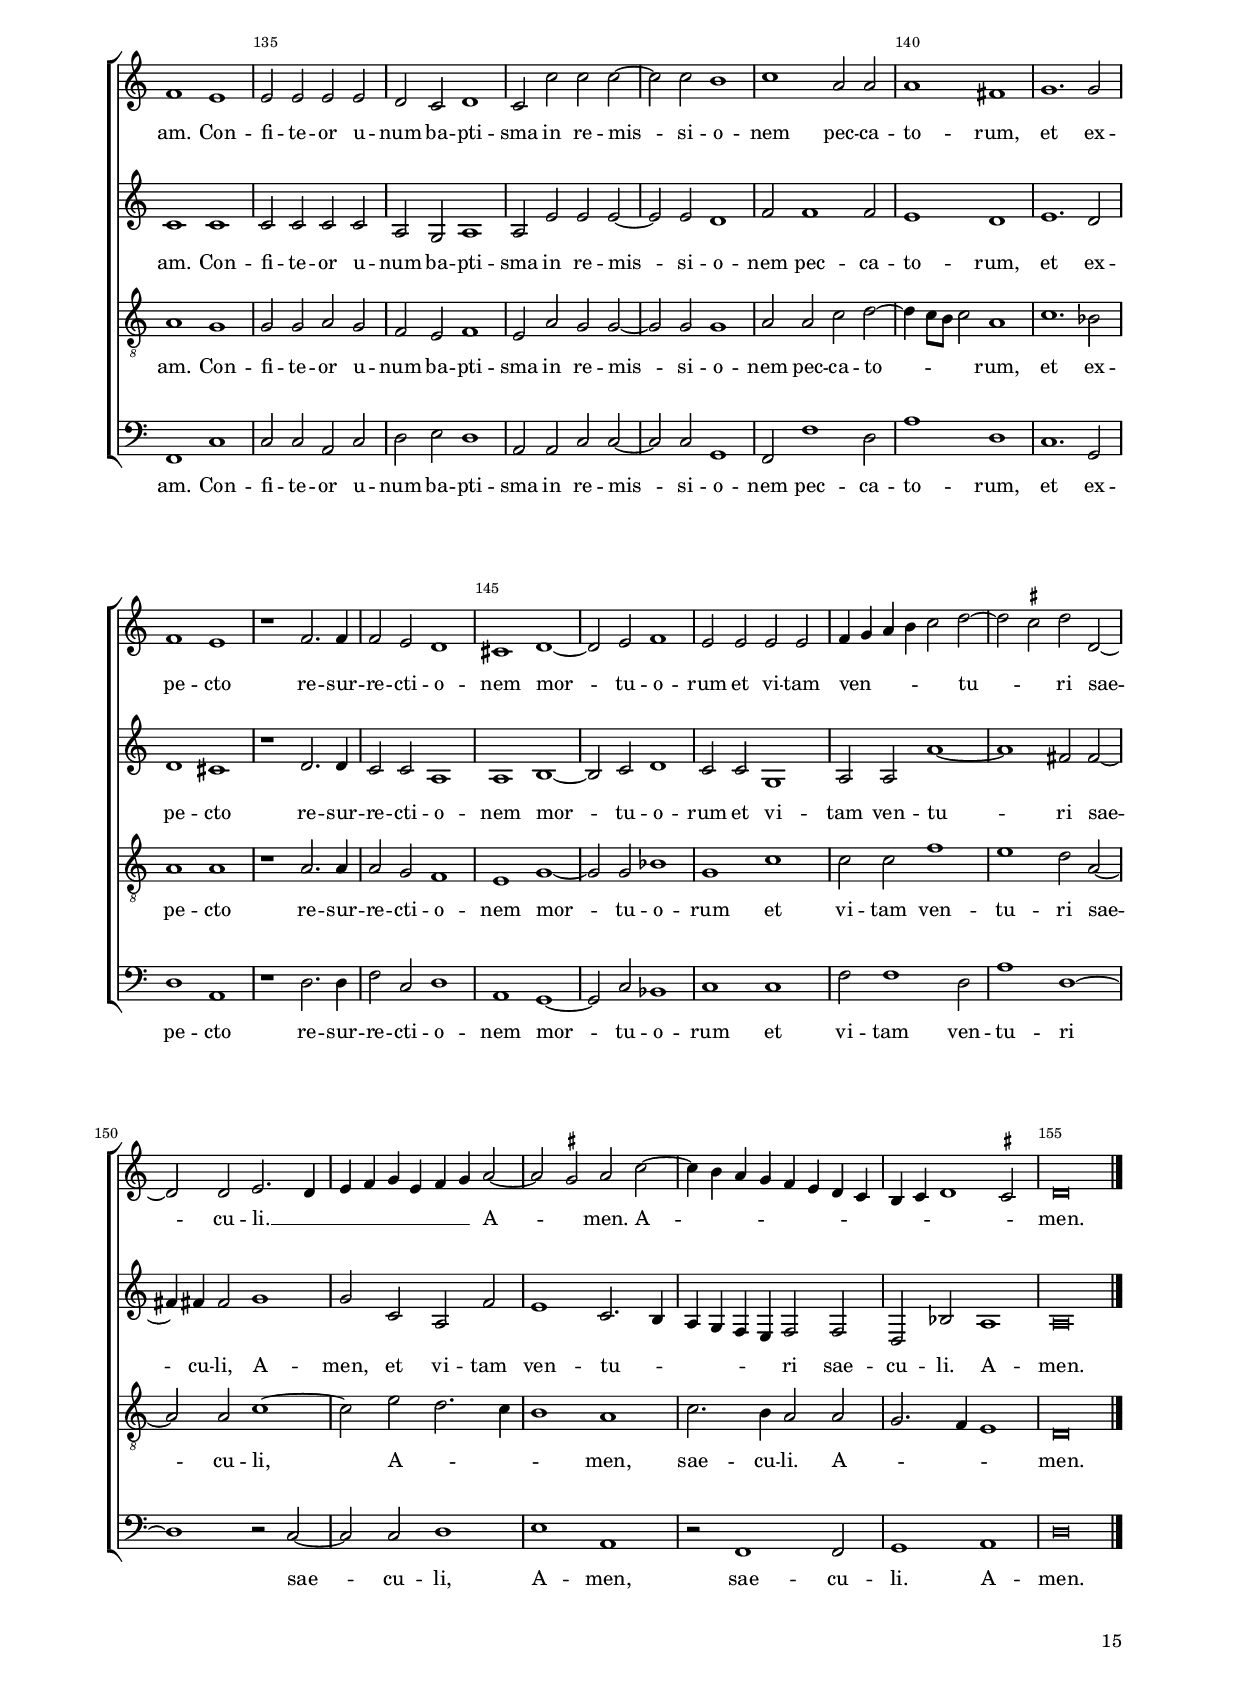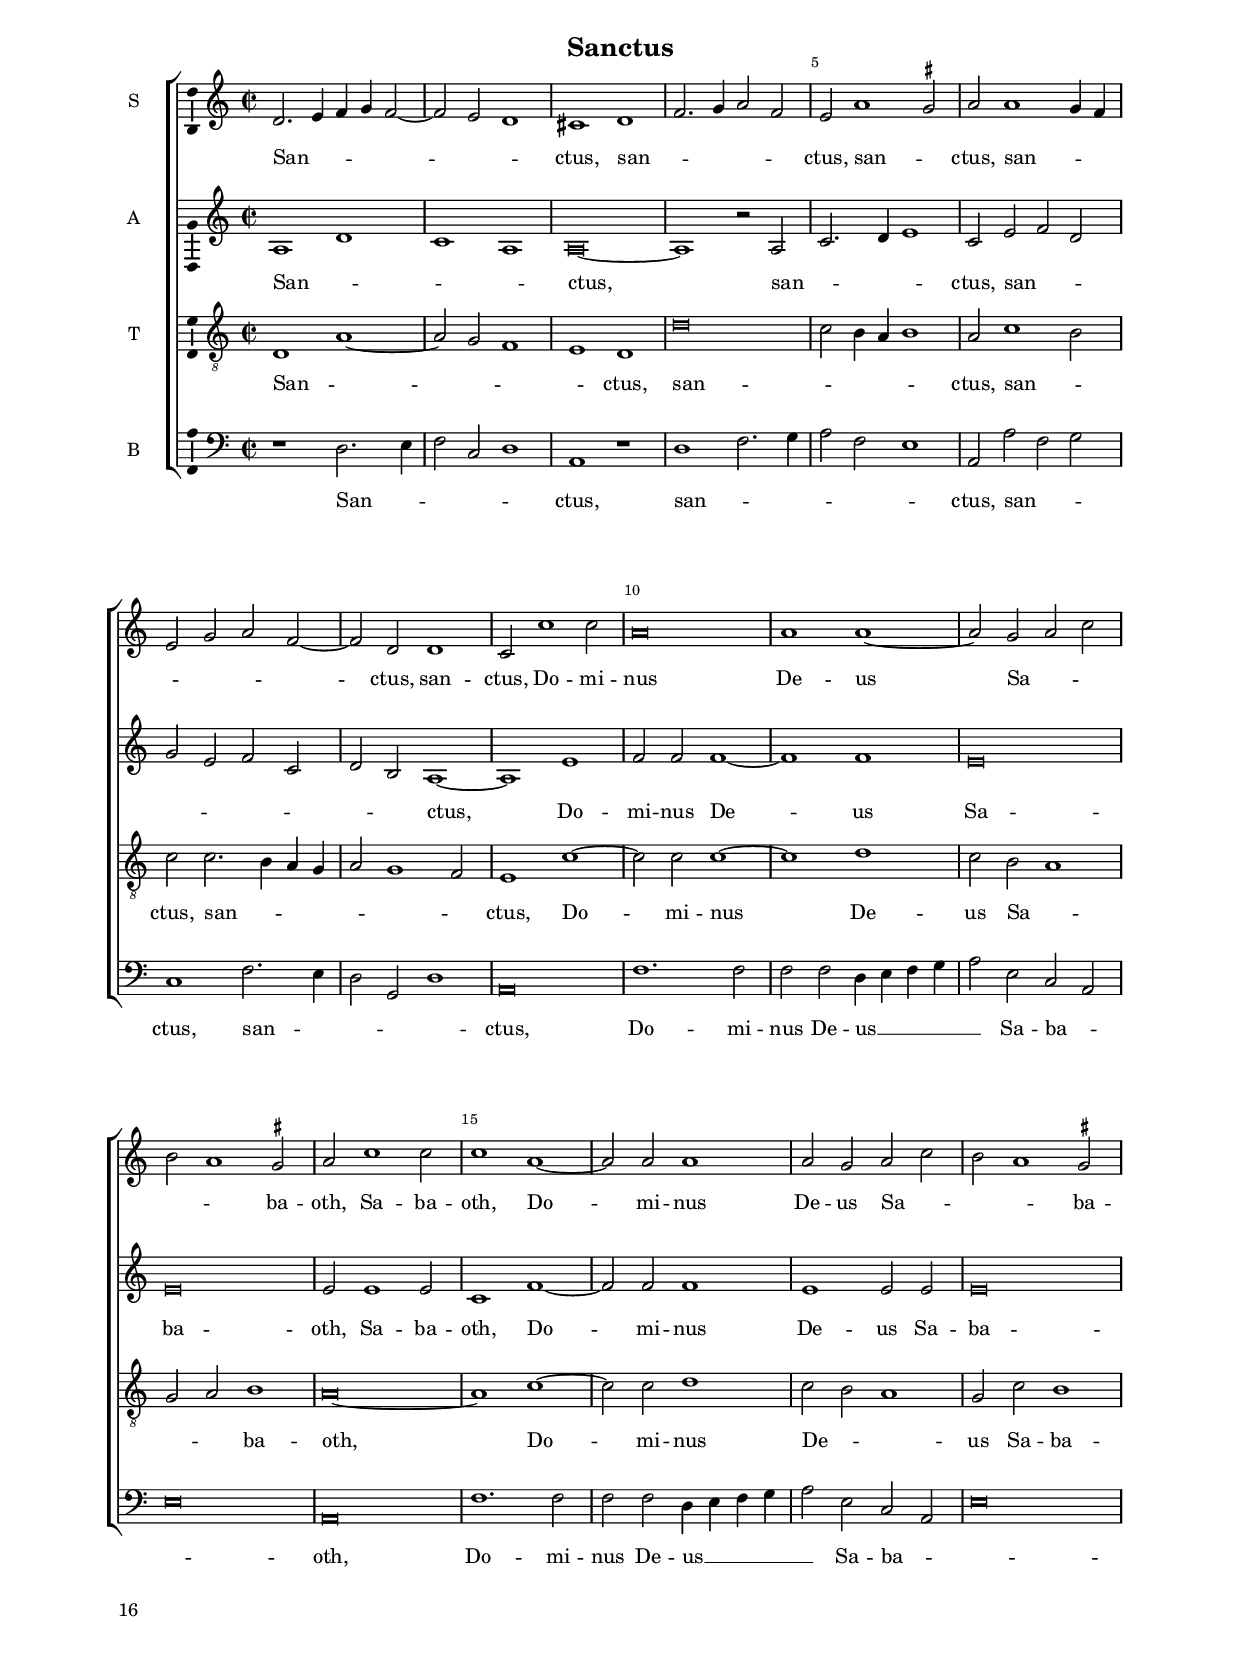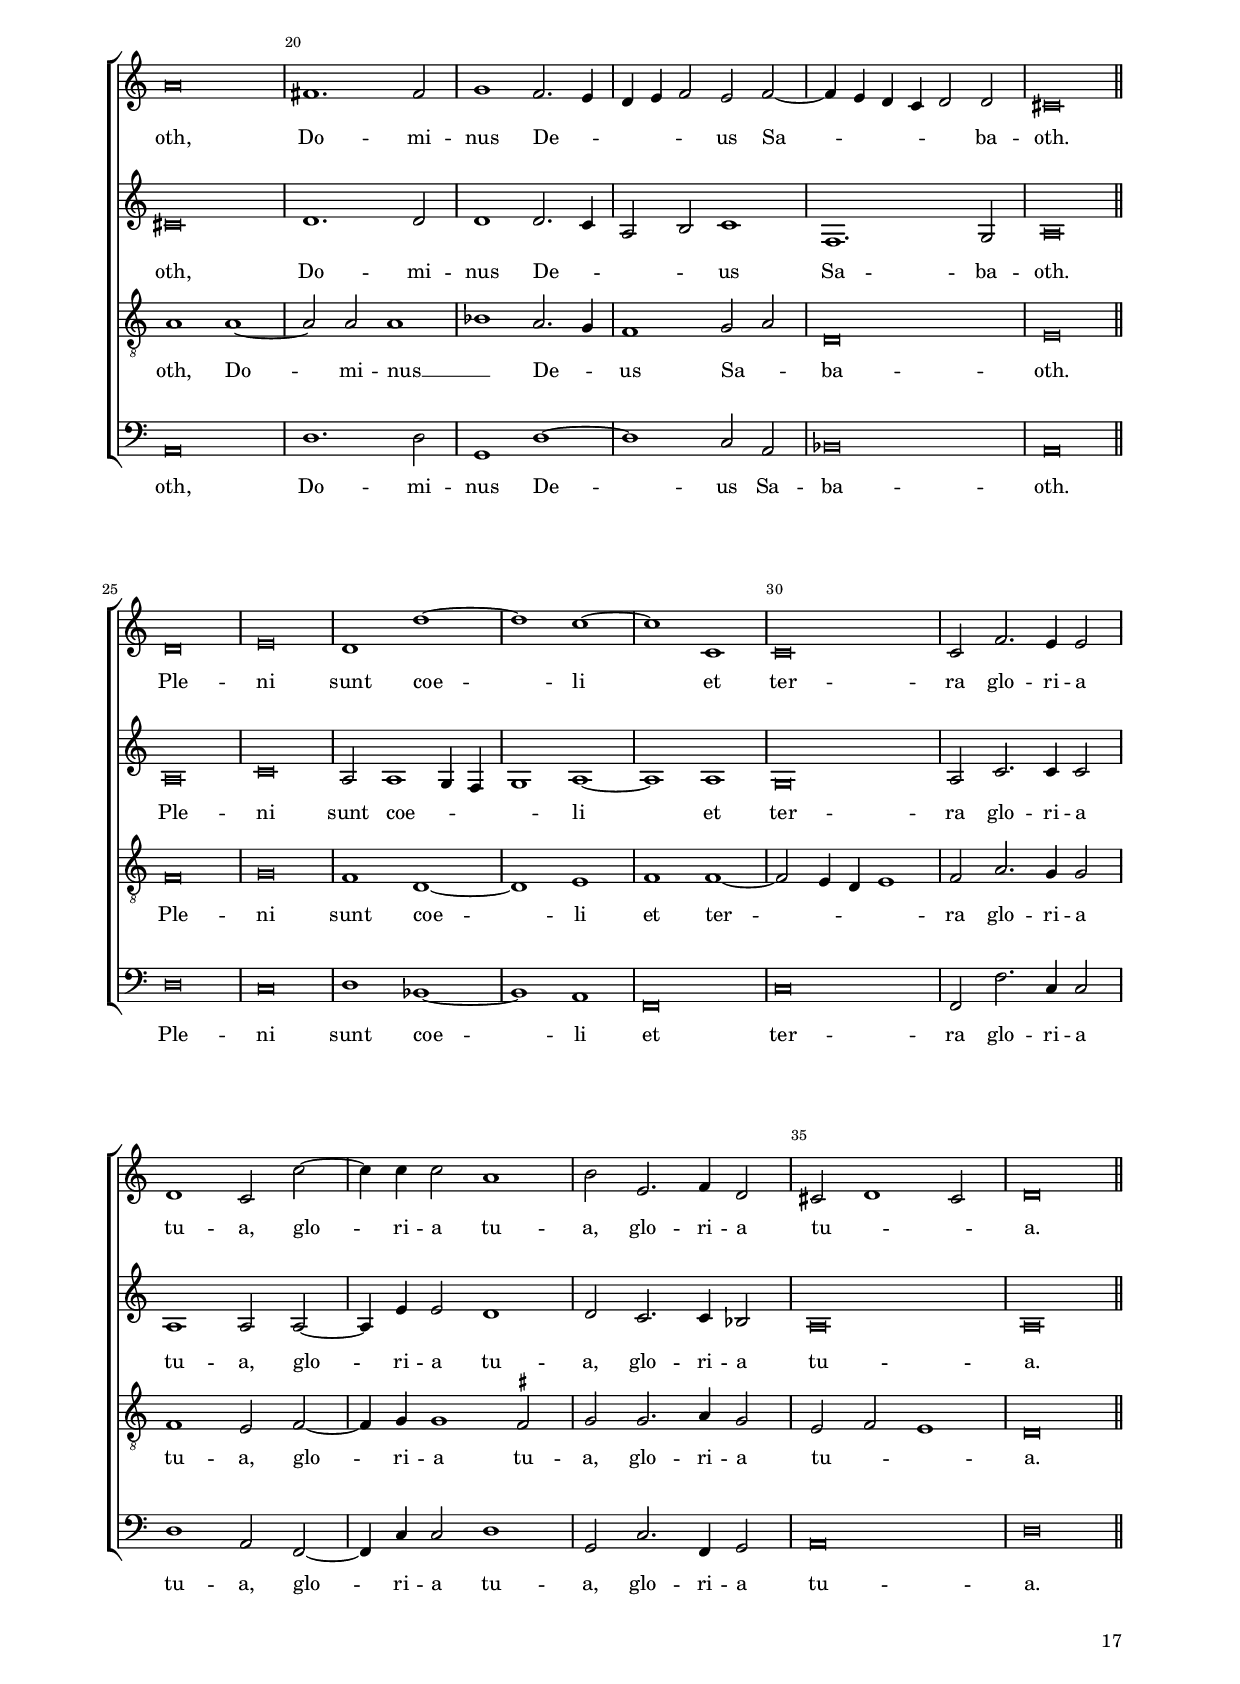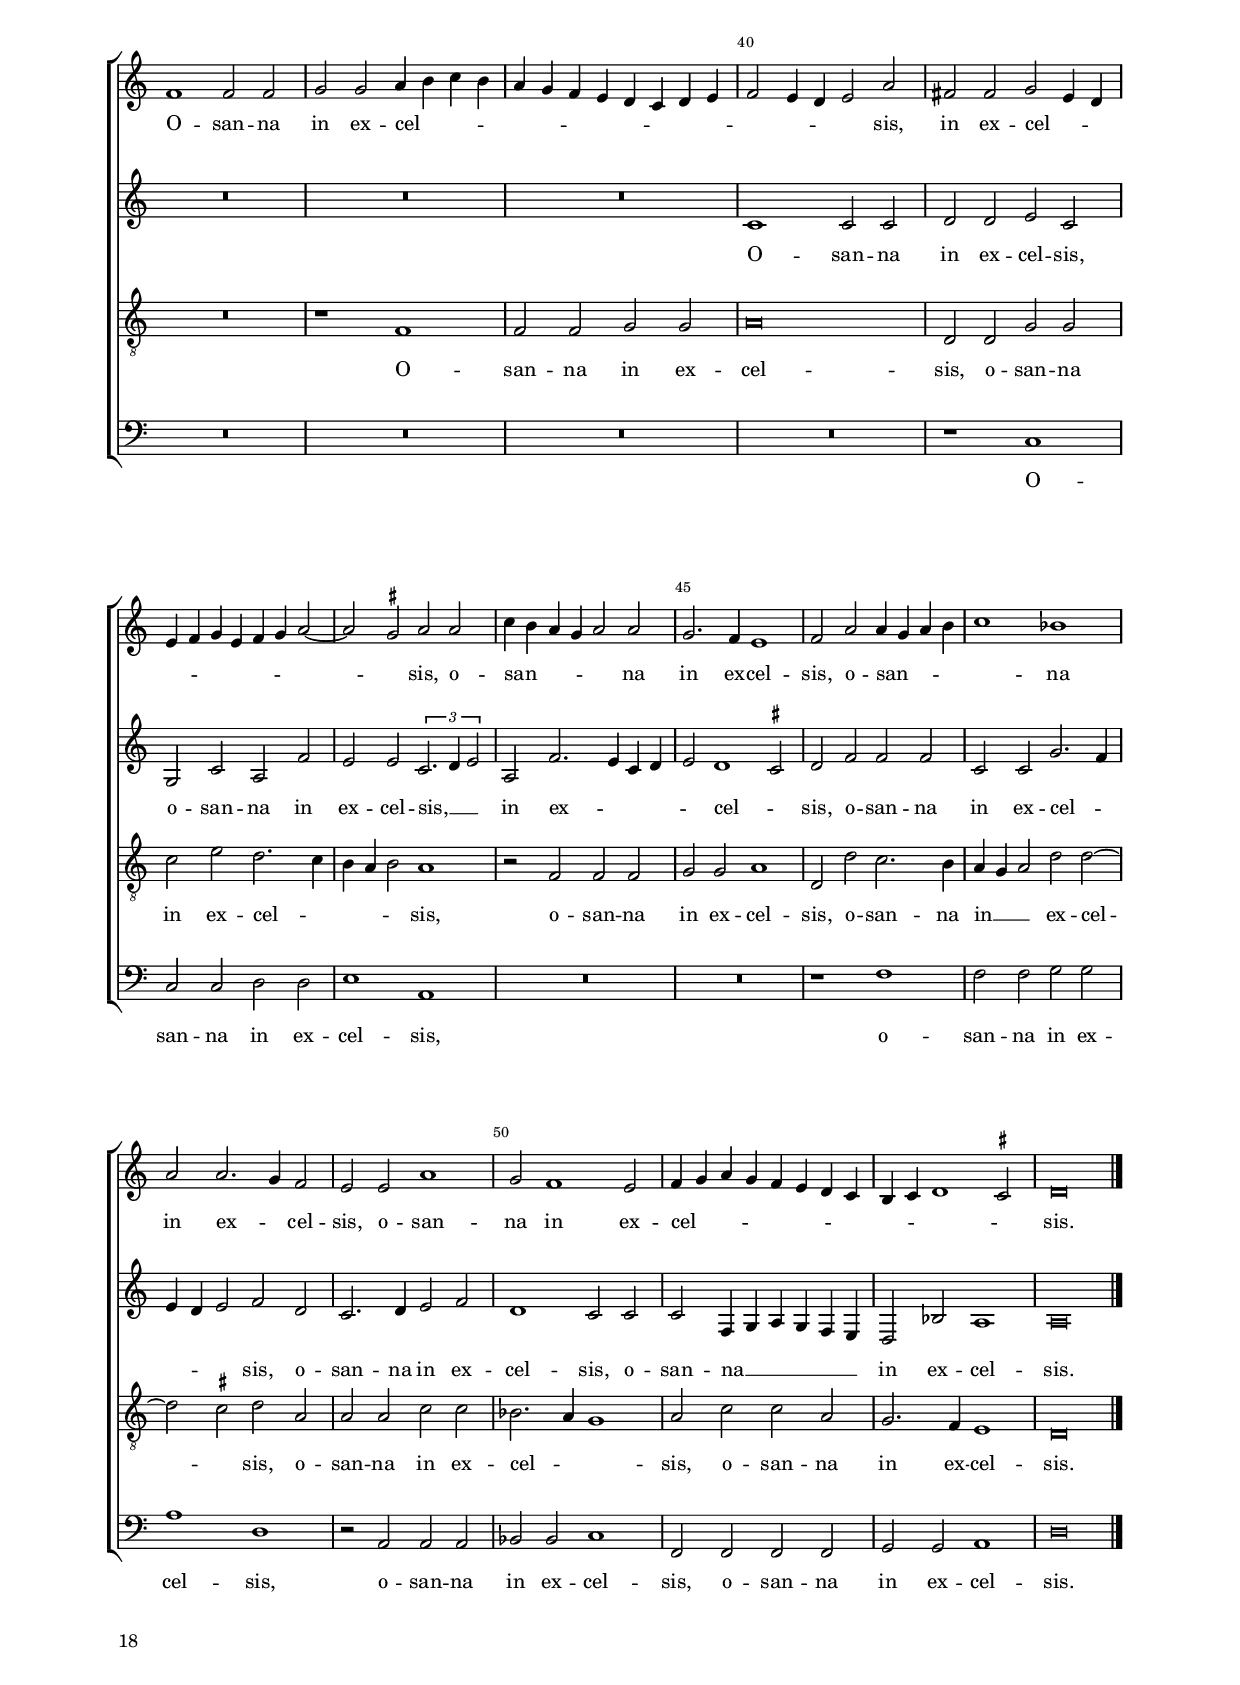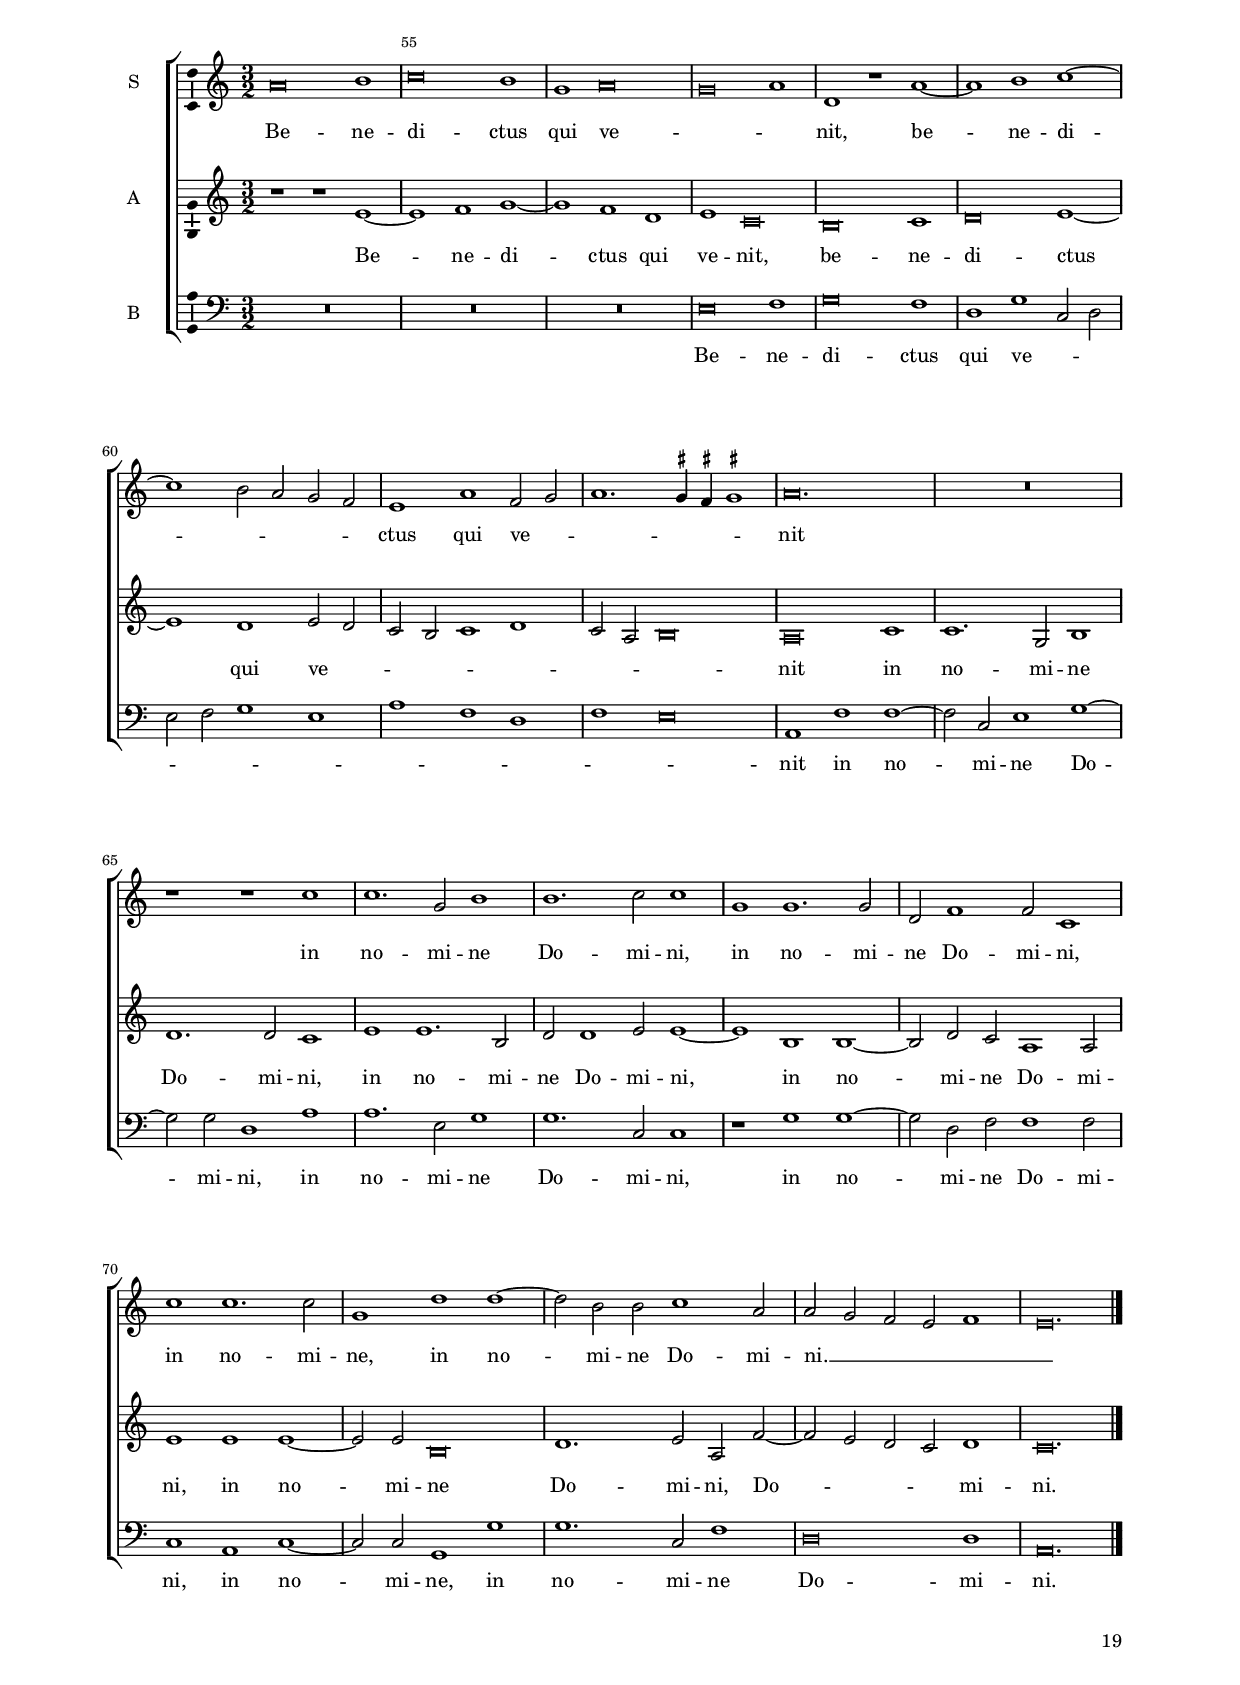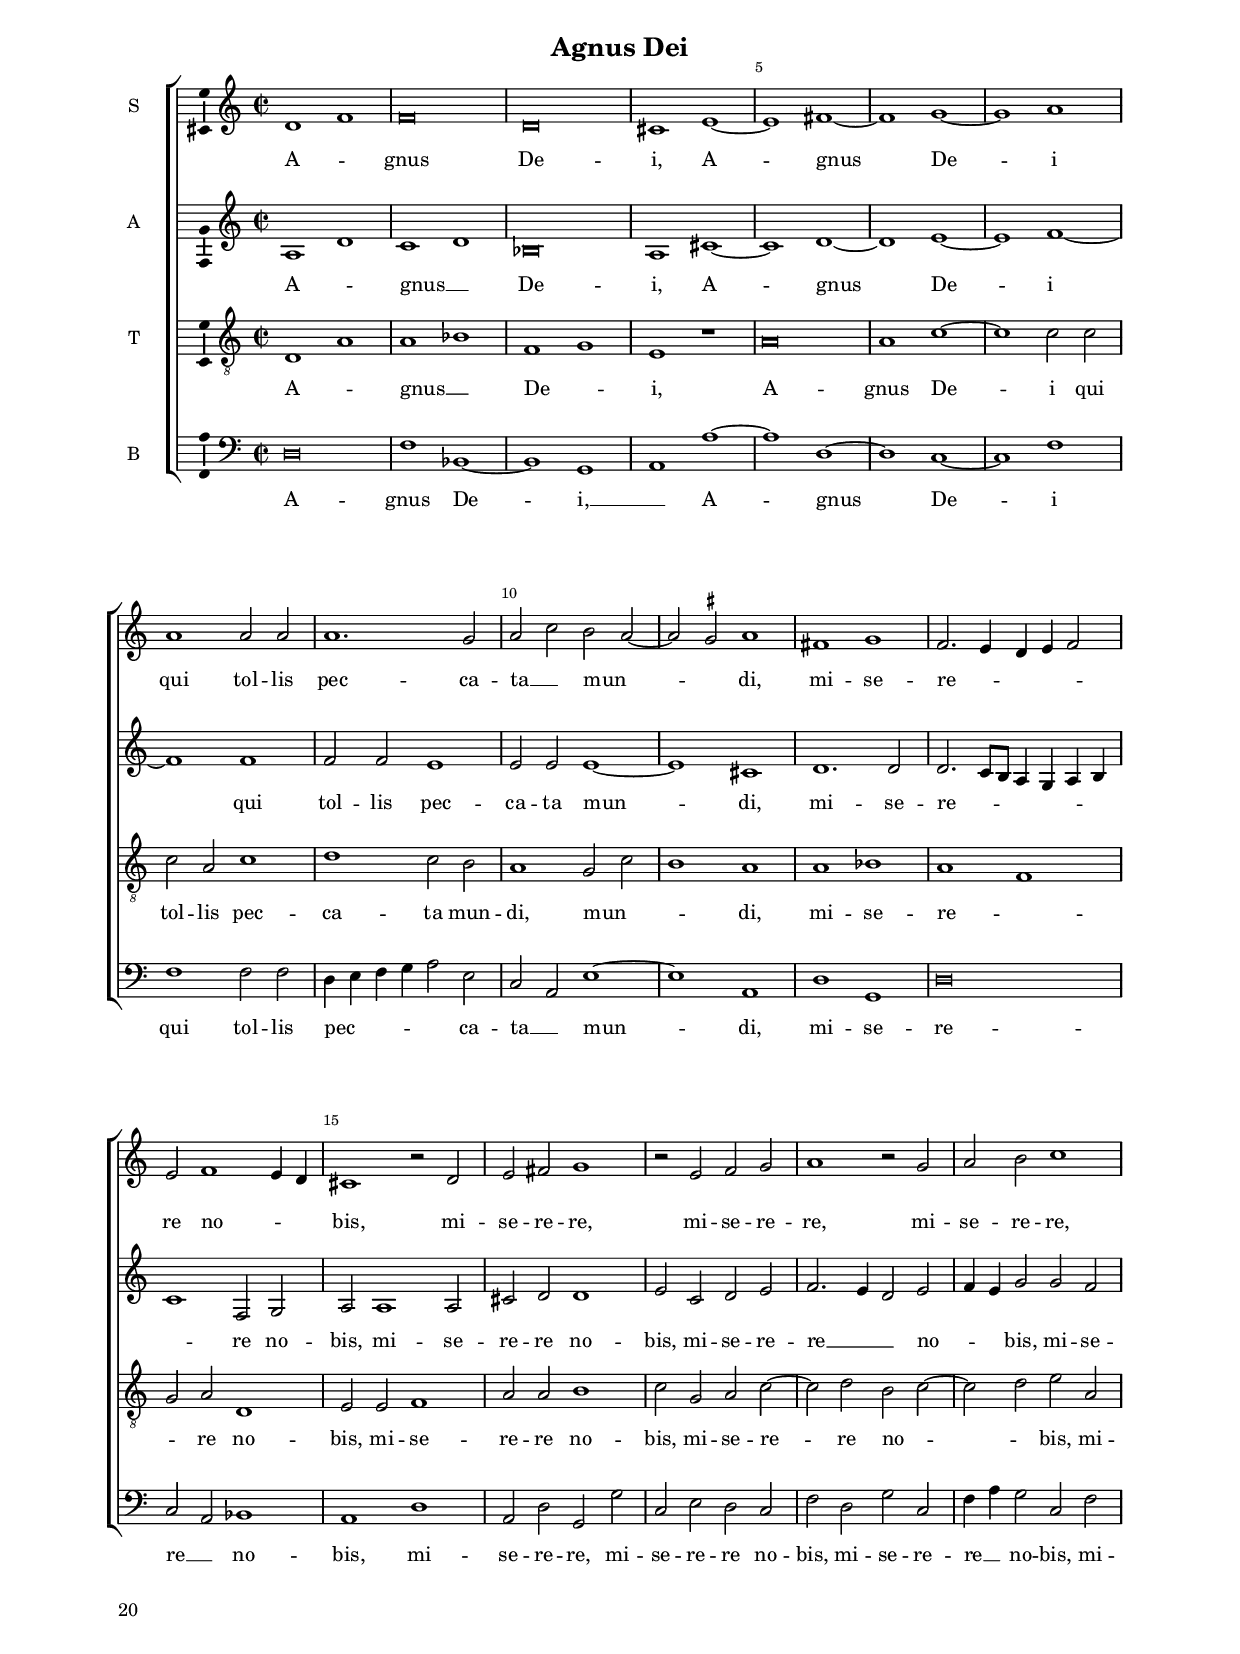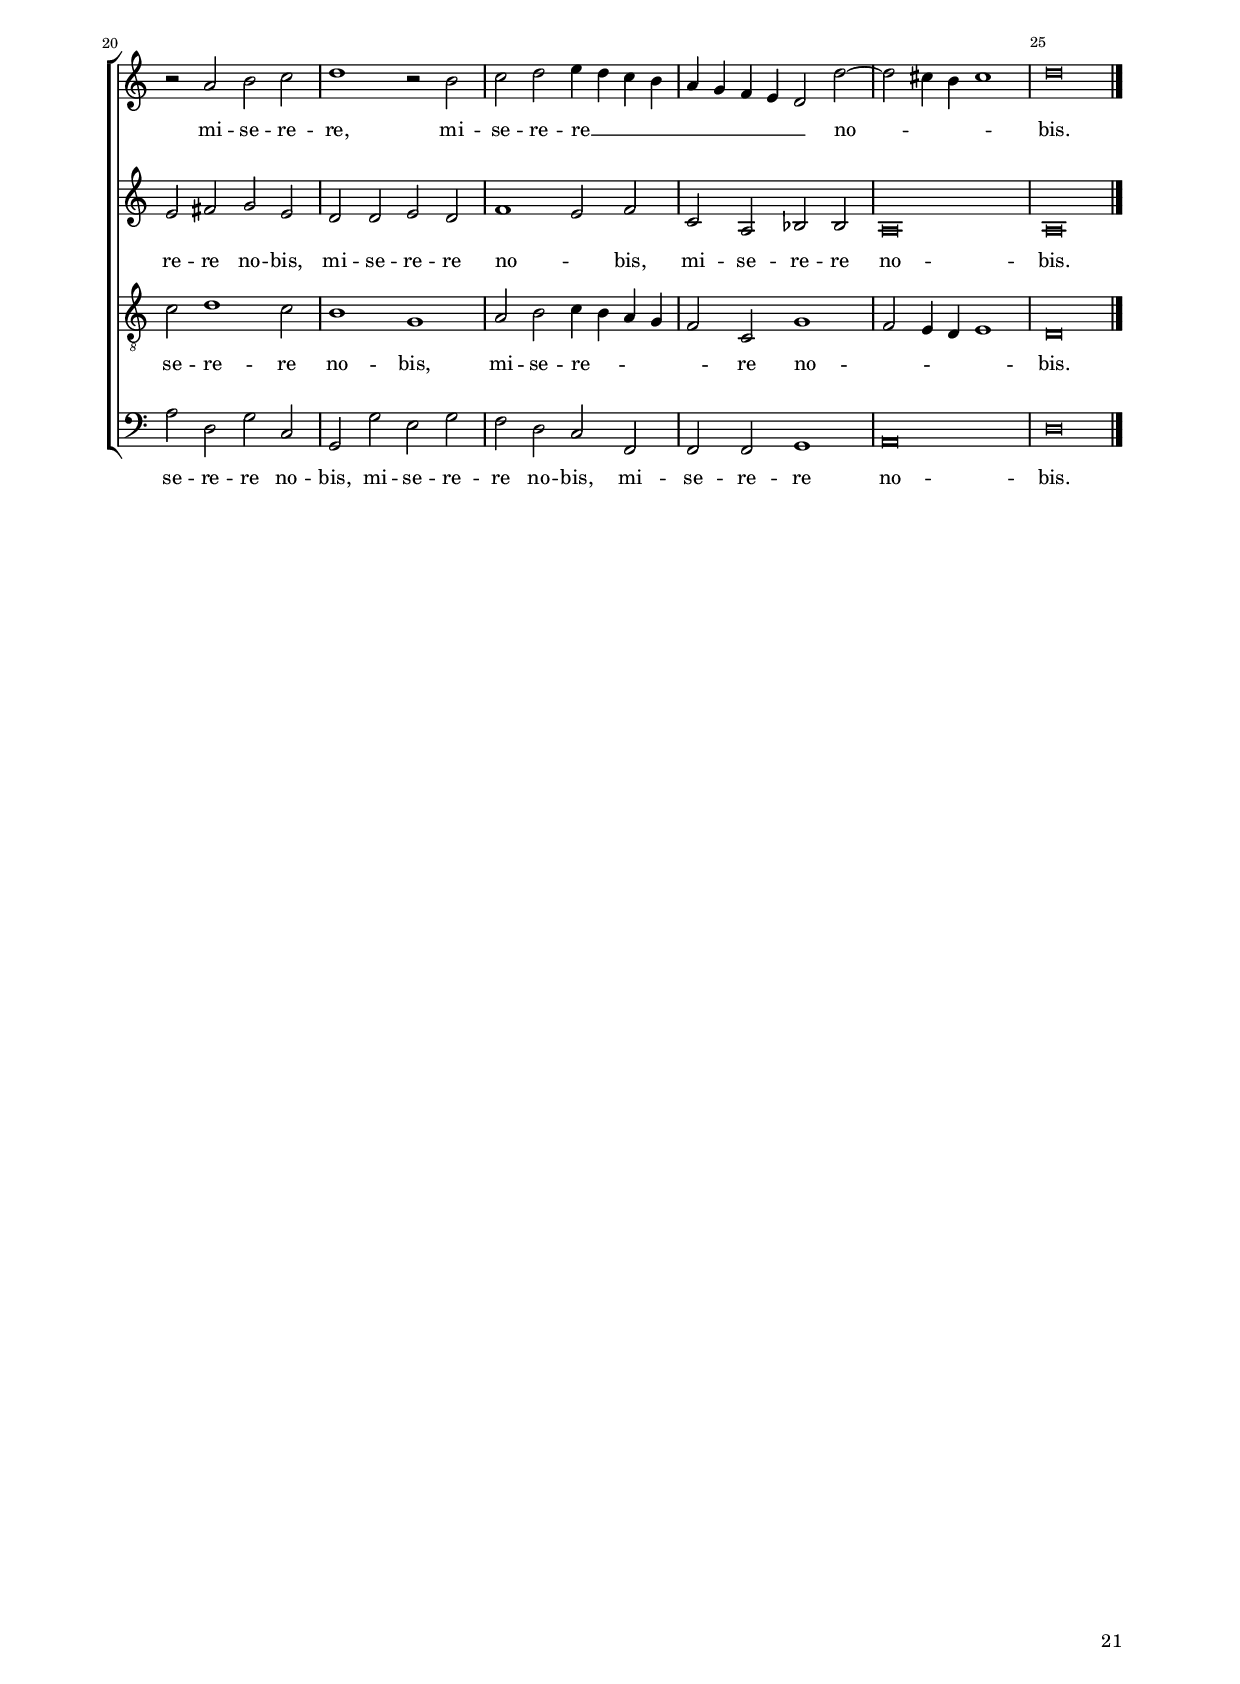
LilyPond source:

\version "2.20.0"
\include "deutsch.ly"
#(set-global-staff-size 16)
% #(set-default-paper-size "letter")
#(ly:set-option 'point-and-click #f)

\header
{
  title="Kyrie"
  composer="Lassus"
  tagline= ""
}

\paper
	{
	top-margin = 1.1 \cm
	bottom-margin = 1.2 \cm
	left-margin = 2 \cm
	right-margin = 2 \cm
	ragged-bottom = ##f
	ragged-last-bottom = ##t
	print-page-number = ##t
	system-system-spacing = #'((basic-distance . 18) (minimum-distance . 14) (padding . 7) (strechability . 250))
    oddFooterMarkup=\markup   \fill-line { "" \fromproperty #'page:page-number-string }
    evenFooterMarkup=\markup  \fill-line { \fromproperty #'page:page-number-string "" }
    last-bottom-spacing = #'((basic-distance . 11) (minimum-distance . 7) (padding . 4))
%	systems-per-page = 3
%	min-systems-per-page = 3
	scoreTitleMarkup = \markup { \fill-line  { \null \fontsize #3 \bold \fromproperty #'header:piece \fromproperty #'header:opus } }
	markup-system-spacing = #'(basic-distance . 12 )
%	print-all-headers = ##t
    print-page-number = ##f
	print-first-page-number = ##f
%	first-page-number = 1
	
	}

	
global = {
	\key c \major
    \override Score.BarNumber.break-visibility = #end-of-line-invisible
	\set Score.barNumberVisibility = #(every-nth-bar-number-visible 5)
	\time 2/2 \set Score.measureLength = #(ly:make-moment 2/1)
	\skip 1*2*20 \bar "||" \break
	\skip 1*2*23 \bar "||" \break
	\skip 1*2*25 \bar "|." 
	}

	ficta = { \once \set suggestAccidentals = ##t }
	
	forget = #(define-music-function (music) (ly:music?) #{
		\accidentalStyle forget
		$music
		\accidentalStyle default
		#})
	
	m = \melisma
	me = \melismaEnd



incipitcantus = \markup { \score {
	{
	\set Staff.instrumentName = \markup { \fontsize #1 "S" }
	\key c \major
	\clef soprano
	s4 \bar ""
	}
	\layout  {
	raggedright = ##t
	indent = 1 \cm
	line-width = 2 \cm
	\context { \Staff \remove Time_signature_engraver }
	\override Staff.Clef.Y-extent = #'(0 . 0)
	}} \hspace #1 }
	
      
incipitaltus = \markup { \score {
	{
	\set Staff.instrumentName = \markup { \fontsize #1 "A" }
	\key c \major
	\clef alto
	s4 \bar ""
	}
	\layout  {
	raggedright = ##t
	indent = 1 \cm
	line-width = 2 \cm
	\context { \Staff \remove Time_signature_engraver }
	\override Staff.Clef.Y-extent = #'(0 . 0)
	}} \hspace #1 }


incipittenor = \markup { \score {
	{
	\set Staff.instrumentName = \markup { \fontsize #1 "T" }
	\key c \major
	\clef tenor
	s4 \bar ""
	}
	\layout  {
	raggedright = ##t
	indent = 1 \cm
	line-width = 2 \cm
	\context { \Staff \remove Time_signature_engraver }
	\override Staff.Clef.Y-extent = #'(0 . 0)
	}} \hspace #1 }
      
      
incipitbassus = \markup { \score {
	{
	\set Staff.instrumentName = \markup { \fontsize #1 "B" }
	\key c \major
	\clef bass
	s4 \bar ""
	}
	\layout  {
	raggedright = ##t
	indent = 1 \cm
	line-width = 2 \cm
	\context { \Staff \remove Time_signature_engraver }
	\override Staff.Clef.Y-extent = #'(0 . 0)
	}} \hspace #1 }


cantus =  \relative c''
	{
	d,1 f~
	f2 e d1
	cis1 r2 d
	f2. g4 a2 f
%5
	e2 a1 \ficta gis2 |
	a2 e a1~
	a1 g2 e
	e2 e1 g2
	g\breve
%10
	a2 a2. g4 f2 |
	e2 d e1~
	e1 fis
	fis2 fis g1
	e1 f
%15
	e2 e e c'~ |
	c2 h2. a4 a2~
	a4 g g2. f4 f2~
	f2 e d d'~
	d2 cis4 h cis1
%20
	d\breve |
% Christe
	r1 a~
	a1 a
	g1 g2 g~
	g2 g g1
%25
	a\breve |
	a1. a2
	a2 gis a c
	h2 a1 \ficta gis2
	a2 e a1~
%30
	a2 a a c~ |
	c2 h4 a g2 h
	c2 h2. a4 a2~
	a2 \ficta gis a1
	fis1 g2 g
%35
	f2. e4 d2 f |
	e2 c d1
	c2 c'2. h4 a2~
	a4 g g1 \ficta fis2
	g2 c2. h4 h2~
%40
	h4 a a2. \ficta gis4 \ficta gis!2 |
	a1 a~
	a2 g f1
	e\breve |
% Kyrie II
	a1 a2 a
%45
	a1 f2 a |
	g2 e f1
	e1. e2
	f4 g a h c2 d~
	d2 \ficta cis d2 a~
%50
	a2 h c1~ |
	c2 \ficta b  a a~
	a2 \ficta gis a1~
	a2 g f e
	d1 c2 c'~
%55
	c2 h2. a4 a2~ |
	a2 \ficta gis a2. \forget g8 f
	e2 a2. g4 g2~
	g2 \ficta fis g c~
	c4 h a g f g a2~
%60
	a2 \ficta gis a c~ |
	c4 h a g f e d c
	h4 c d1 \ficta cis2
	d2 d' e2. d4
	c4 h a g f e f2
%65
	e2 e' e4 d c h |
	a4 h c h a g f2
	e4 d d1 \ficta cis2
	d\breve |
	}

altus =  \relative c'
	{
	r1 d
	c2 c a1~
	a1 a~
	a1 r2 a
%5
	c2. d4 e2 e |
	c2. d4 e2 f~
	f2 f e c
	c1. e2
	e2 e d1
%10
	e2 f1 c2~ |
	c2 h4 a h1
	cis1 d2 d~
	d2 d1 e2~
	e4 d c1 h2
%15
	c2 c c e~ |
	e2 d c1
	h1 d
	c2 c a1~
	a\breve
%20
	a\breve |
% Christe
	d1 f
	e1 f~
	f2 e d1
	e\breve
%25
	r1 f~ |
	f2 f f1
	e1 e~
	e2 e e1~
	e2 c f1
%30
	e2 e f e~ |
	e4 d8 c d2 e1
	e1. e2
	e2. d4 c h c2
	d1 d~
%35
	d2 d a b~ |
	b4 a a1 g2
	a1 e'~
	e2 e e d4 c
	h4 g g'2 g1
%40
	f1 e |
	c2 e f1~
	f2 e d1
	cis\breve |
% Kyrie II
	d1 e2 f
%45
	e1 d2 a |
	d2 c1 h2
	c1 g
	a2 a a'1~
	a1 fis~
%50
	fis1 g~ |
	g2 f f1
	e1 c2 f~
	f2 e d c
	f,2 g a2. h4
%55
	c2 d f1 |
	e2 e1 e2
	c2 f d e
	d1 e2 g~
	g4 f e2 d f
%60
	e1 c2. h4 |
	a4 g f e f1
	d2 b' a e'
	fis2 fis g1
	g2 e d d
%65
	h1 c2 c~ |
	c2 c f, c'
	h1 a~
	a\breve |
	}


tenor =  \relative c'
	{
	r1 a~
	a2 g f1
	e1 d2 d
	d'1. d2
%5
	c2  h4 a h1 |
	a2. h4 c2 c
	d2 c2. h4 g2
	a1 g2 c
	h2 c1 h2
%10
	a2 d c a |
	r2 a1 \ficta gis2
	a2 a1 a2
	a2 a h4 a g f
	g1 f
%15
	g1 r2 a |
	c2 g a1
	e1 a~
	a2 g f1
	e2. d4 e1
%20
	d\breve |
% Christe
	a'1. d2~
	d2 c4 h c2 d~
	d4 c c1 h2
	c1 c~
%25
	c2 c c1~ |
	c1 d
	c2 h a1
	g2 c h1
	a2. h4 c a d2~
%30
	d2 \ficta cis d g, |
	a1 h2 g
	a2 g c1
	h1 a2 a~
	a2 a b1
%35
	a1 f |
	g2 a d,1
	e1 c'~
	c2 h a1
	e'1 d2 e
%40
	c2 d h1 |
	a2 c1 d2
	c1 a
	a\breve |
% Kyrie II
	a2. h4 c2 d~
%45
	d2 \ficta cis d \forget c |
	h2 g d'1
	g,1 c~
	c1 f
	e1 d
%50
	d1 e~ |
	e2 d c d
	h1 a2 c~
	c2 c a1
	d,1 e2 f
%55
	a2 h c d |
	h1 c
	r2 c h c
	a1 c2 e~
	e4 d c h a2 d
%60
	c2 h a1 |
	c2. h4 a g a2
	g2. f4 e1
	d2 a' c2. d4
	e4 d c h a g a2~
%65
	a2 \ficta gis a2. \forget g4 |
	f4 g a h c2 a
	g2. f4 e1
	d\breve | 
	}

    
bassus  =  \relative c
	{
	r1 d
	f2 c d1
	a1 r
	d1 f2. g4
%5
	a2 f e1 |
	a,2 a'2. g4 f e
	d2 f c1
	r2 a c2. d4
	e2 c g'1
%10
	r2 d f2. g4 |
	a2 f e1
	a,1 d
	d2 d g4 f e d
	c2 e d1
%15
	c2. h4 a1 |
	R\breve
	r1 d
	f2 c d1
	a\breve
%20
	d\breve
% Christe
	d\breve
	a'1 f
	g\breve
	c,\breve
%25
	f1. f2 |
	f1 d4 e f g
	a2 e c a
	e'\breve
	a,2 a' f d
%30
	a'1 d,2 e |
	f1 e
	r2 e c a
	e'1 a,
	d1 g,
%35
	d'\breve |
	c2 a b b
	a\breve
	c1 c2 d
	e2 c g' e
%40
	f2 d e1 |
	a,2 a' f d
	f2 c d1
	a\breve |
% Kyrie II
	d1 a'2 d,
%45
	a'1 d,2 f |
	g2 c, d1
	c\breve
	f1. e4 d
	a'2 a d,1~
%50
	d1 c~ |
	c2 d f d
	e1 f~
	f2 c d a
	b1 a2 a'~
%55
	a2 g f d |
	e1 a,2 a'~
	a2 f g c,
	d1 r2 c
	c2 c d1
%60
	e1 a, |
	r2 f f f
	g1 a
	d1 r2 c
	c2 c d1
%65
	e1 a, |
	r2 f f f
	g1 a
	d\breve |
	}

lyricscantus = \lyricmode {
	Ky -- ri -- e_e -- lei -- son,
	Ky -- ri -- _ e e -- lei -- _ _ son,
	Ky -- ri -- e e -- lei -- son,
	Ky -- ri -- e e -- _ _ lei -- _ son,
	Ky -- ri -- e e -- _ lei -- son,
	Ky -- ri -- e e -- _ _ _ _ _ _ lei -- son,
	e -- _ _ lei -- son.
	Chri -- ste_e -- lei -- son,
	Chri -- ste_e -- lei -- son,
	Chri -- ste e -- _ _ _ _ lei -- _ _ son,
	Chri -- ste e -- lei -- _ _ son,
	Chri -- ste e -- _ lei -- _ son,
	Chri -- ste e -- lei -- _ _ _ _ _ _ son,
	Chri -- _ _ _ _ _ ste e -- _ _ _ lei -- _ _ son,
	e -- _ lei -- son.
	Ky -- ri -- e_e -- lei -- son,
	Ky -- ri -- e_e -- lei -- son,
	Ky -- ri -- _ _ _ e e -- lei -- son,
	Ky -- ri -- e __ _ e -- lei -- _ _ _ _ _ _ son,
	Ky -- ri -- _ e_e -- lei -- son, __ _ _ _
	Ky -- ri -- e_e -- lei -- son,
	Ky -- _ _ _ ri -- _ e_e -- lei -- son,
	Ky -- _ _ _ ri -- _ e_e -- _ lei -- _ _ _ son,
	Ky -- ri -- _ e __ _ _ _ e -- _ lei -- son,
	Ky -- ri -- _ _ _ e __ _ _ _ _ _ e -- lei -- _ _ _ son.
	}


lyricsaltus = \lyricmode {
	Ky -- ri -- e_e -- lei -- son,
	Ky -- ri -- _ e_e -- lei -- son, __ _ _
	Ky -- ri -- e_e -- lei -- son,
	Ky -- ri -- e_e -- lei -- son,
	Ky -- ri -- _ _ e_e -- lei -- son,
	Ky -- ri -- e_e -- _ lei -- _ son,
	Ky -- ri -- e e -- lei -- son,
	Ky -- ri -- e_e -- lei -- son.
	Chri -- _ ste e -- _ lei -- son,
	Chri -- ste e -- lei -- son,
	Chri -- ste e -- lei -- son,
	Chri -- ste e -- _ _ lei -- son,
	Chri -- ste e -- _ _ _ lei -- son,
	Chri -- ste e -- _ _ _ lei -- son,
	Chri -- ste e -- _ _ _ _ _ lei -- _ _ son,
	Chri -- ste e -- lei -- son.
	Ky -- ri -- e_e -- lei -- son,
	Ky -- ri -- e_e -- lei -- son,
	Ky -- ri -- e_e -- lei -- son,
	Ky -- ri -- e_e -- lei -- son,
	Ky -- ri -- e e -- lei -- son,
	Ky -- ri -- e e -- lei -- son,
	Ky -- ri -- e e -- lei -- son,
	Ky -- ri -- e __ _ _ e -- lei -- son,
	Ky -- _ ri -- _ _ _ e_e -- lei -- _ son,
	Ky -- ri -- e_e -- lei -- son,
	Ky -- ri -- e_e -- lei -- son,
	Ky -- ri -- e e -- lei -- son.
	}


lyricstenor = \lyricmode {
	Ky -- ri -- e_e -- lei -- son,
	Ky -- ri -- e e -- _ _ lei -- son, __ _ _
	Ky -- ri -- e_e -- _ _ lei -- son,
	Ky -- ri -- e e -- _ _ lei -- son,
	Ky -- ri -- e_e -- lei -- son,
	Ky -- ri -- _ _ _ _ e_e -- lei -- son,
	Ky -- ri -- e_e -- lei -- son,
	Ky -- ri -- e e -- _ lei -- son.
	Chri -- _ _ _ _ ste __ _ e -- lei -- son,
	Chri -- ste e -- _ _ _ _ _ _ _ lei -- _ _ _ _ _ son,
	Chri -- ste e -- _ _ _ lei -- _ son,
	Chri -- ste e -- _ _ _ _ lei -- son,
	Chri -- _ ste e -- _ _ _ _ lei -- son,
	Chri -- ste_e -- lei -- _ son.
	Ky -- _ ri -- e_e -- lei -- son,
	Ky -- ri -- e_e -- lei -- son,
	Ky -- ri -- e_e -- lei -- son,
	Ky -- ri -- e e -- lei -- son,
	Ky -- ri -- e e -- lei -- _ son,
	Ky -- ri -- e_e -- lei -- son,
	Ky -- ri -- e_e -- lei -- son,
	Ky -- _ ri -- _ e e -- lei -- _ son,
	Ky -- ri -- e __ _ e -- lei -- _ _ son,
	Ky -- ri -- _ e __ _ _ _ _ _ e -- lei -- son, __ _ _ _ _ _ _ 
	e -- lei -- _ _ son.
	}


lyricsbassus = \lyricmode {
	Ky -- ri -- e_e -- lei -- son,
	Ky -- ri -- _ e e -- lei -- son,
	Ky -- _ ri -- _ e_e -- lei -- son,
	Ky -- ri -- _ e_e -- lei -- son,
	Ky -- ri -- _ e e -- lei -- son,
	Ky -- ri -- e e -- _ _ _ _ _ lei -- son, __ _ _
	Ky -- ri -- e e -- lei -- son.
	Chri -- ste e -- lei -- son,
	Chri -- ste e -- lei -- _ _ _ _ _ _ _ _ son,
	Chri -- ste e -- lei -- _ _ _ son,
	Chri -- ste e -- lei -- son,
	Chri -- ste e -- _ _ _ lei -- son,
	Chri -- ste e -- lei -- _ _ _ _ _ _ son,
	Chri -- ste e -- lei -- _ _ son.
	Ky -- ri -- e_e -- lei -- son,
	Ky -- ri -- e_e -- lei -- son,
	Ky -- ri -- _ e_e -- lei -- son,
	Ky -- ri -- e e -- lei -- son,
	Ky -- ri -- e_e -- lei -- son,
	Ky -- ri -- e e -- lei -- son,
	Ky -- ri -- e_e -- lei -- son,
	Ky -- ri -- e_e -- lei -- _ son,
	Ky -- ri -- e_e -- lei -- _ son,
	Ky -- ri -- e_e -- lei -- _ son,
	Ky -- ri -- e_e -- lei -- _ son.
	}


\score
{  
  % \transpose { 
	\new ChoirStaff \with { \override StaffGrouper.staff-staff-spacing.basic-distance = #13 }
	<<

	\new Staff << \global
	\new Voice="v1" {
		\set Staff.instrumentName=\incipitcantus
		\set Staff.midiInstrument = "reed organ"
		\clef violin
		\cantus }
	\new Lyrics \lyricsto "v1" {\lyricscantus }
	>>


	\new Staff << \global
	\new Voice="v2" {
		\set Staff.instrumentName=\incipitaltus
		\set Staff.midiInstrument = "reed organ"
		\clef violin 
		\altus}
	\new Lyrics \lyricsto "v2" {\lyricsaltus }
	>>


	\new Staff << \global
	\new Voice="v3" {
		\set Staff.instrumentName=\incipittenor
		\set Staff.midiInstrument = "reed organ"
		\clef "G_8"
		\tenor }
	\new Lyrics \lyricsto "v3" {\lyricstenor }
	>>


	\new Staff << \global
	\new Voice="v4" {
		\set Staff.instrumentName=\incipitbassus
		\set Staff.midiInstrument = "reed organ"
		\clef bass 
		\bassus }
	\new Lyrics \lyricsto "v4" {\lyricsbassus}
	>>

	>>
	% } % transpose
	

	\layout
	{
	indent = 2\cm
	\context { \Lyrics \override VerticalAxisGroup.nonstaff-relatedstaff-spacing.padding = #2 }
%	\context { \Lyrics \override LyricText.font-size = #1 }
	\context { \Staff \override TimeSignature.break-visibility = #end-of-line-invisible }
    \context { \Staff \consists "Ambitus_engraver" }
	\context { \Score \override BarNumber.padding = #2 }
	\context { \Voice \override NoteHead.style = #'baroque }
	}
	
\midi
	{
    	\tempo 2 = 90
	}
	
}


%%%%%%%%%%%%%%%%%%%%%%%%%%%%%   GLORIA



global = {
	\key c \major
    \override Score.BarNumber.break-visibility = #end-of-line-invisible
	\set Score.barNumberVisibility = #(every-nth-bar-number-visible 5)
	\time 2/2 \set Score.measureLength = #(ly:make-moment 2/1)
	\skip 1*2*39 \bar "||" \break 
	\skip 1*2*7 \time 3/2 \set Score.measureLength = #(ly:make-moment 3/1) \newSpacingSection
	\skip 1*3*7 \time 2/2 \set Score.measureLength = #(ly:make-moment 2/1) \newSpacingSection
	\skip 1*2*7 \time 3/2 \set Score.measureLength = #(ly:make-moment 3/1) \newSpacingSection
	\skip 1*3*8 \time 2/2 \set Score.measureLength = #(ly:make-moment 2/1) \newSpacingSection
	\skip 1*2*16 \bar "|." \pageBreak
	}

	ficta = { \once \set suggestAccidentals = ##t }
	
	forget = #(define-music-function (music) (ly:music?) #{
		\accidentalStyle forget
		$music
		\accidentalStyle default
		#})


cantus =  \relative c''
	{
	d,1 f2 f~
	f2 f f e
	d2 d cis d
	e2 e f e
%5
	e1 r2 a |
	a2 gis a f
	e2 d cis d~
	d4 \ficta cis8 h \ficta cis!2 d d~
	d2 d d d
%10
	e2 g a a |
	g2 g g1
	fis1 fis2 fis
	g2 g e1
	f1 e2 g~
%15
	g2 g a1 |
	g2 c2. h4 h2~
	h4 a a1 \ficta gis2
	a1 r
	R\breve
%20
	R\breve |
	r1 r2 f~
	f2 f f1~
	f1 f
	a1 g~
%25
	g2 fis fis1 |
	r2 g g g
	g1 g2 a~
	a2 g a a
	a1 gis~
%30
	gis1 a~ |
	a1 h~
	h1 c2 g~
	g4 g g2 g1
	a2 a1 a2
%35
	a\breve |
	fis2 g1 g2
	c2. h4 a g a2
	d\breve
	cis\breve
%40
% Qui tollis
	a\breve
	a1 g2 fis
	g2 g g1
	g\breve
	fis1. g2
%45
	a2 c h4 a a2~ |
	a2 \ficta gis a1
% Triple section (Coloration)
    \mark \markup { \fontsize #-3 \override #'(style . baroque) { \note  #"breve" #1 = \note #"breve." #1 } }
	a1 c h
	c1 h a
	a\breve g1
%50
	c\breve c1 |
	g1 a f
	f1 g g
	a1 a\breve
% End of coloration
        \mark \markup { \fontsize #-3 \override #'(style . baroque) { \note  #"breve." #1 = \note #"breve" #1 } }
	fis1 r2 a
%55
	c1 h2 h |
	c2. c4 a1
	g1 g~
	g1 b~
	b2 b a a
%60
	f1 e |
% Triple section (coloration)
        \mark \markup { \fontsize #-3 \override #'(style . baroque) { \note  #"breve" #1 = \note #"breve." #1 } }
	g1. g2 g1
	e1 f e
	d\breve c1
	e1 g a
%65
	a1. h2 h1 |
	c\breve c1~
	c1 c h
	a\breve h1
% End of coloration
        \mark \markup { \fontsize #-3 \override #'(style . baroque) { \note  #"breve." #1 = \note #"breve" #1 } }
	h\breve
%70
	c1 a |
	a\breve
	a\breve
	a\breve
	r1 r2 a
%75
	b2 a g f |
	g2 d e4 f g e
	f4 g a h c2 d~
	d2 \ficta cis d1
	r2 d, e1
%80
	g1 f2 a~ |
	a4 g8 f g2 c2. h4
	a4 g f g a h c a
	\ficta b4 c d1 \ficta cis2
	d\breve |
	}


altus =  \relative c'
	{
	a1 d2 d~
	d2 d c c
	a2 a a h
	c2 c d h
%5
	c2 e e d |
	e1 c
	c2 a a g
	a1 h~
	h2 h a h
%10
	c2 e f f |
	d2 e d d~
	d2 d d d
	d2 e2. d4 c2~
	c2 h c e~
%15
	e2 e f1 |
	e2 e e g
	e\breve
	cis1 e2. e4
	e2 d1 a2
%20
	c1 h2 d~ |
	d4 \ficta cis8 h \ficta cis!2 d1
	c1. c2
	d1 c
	f1 e~
%25
	e2 d d d~ |
	d2 d d1
	e1 d2 f~
	f2 e f f
	e1 e~
%30
	e1 fis~ |
	fis1 g~
	g1 e
	e2. e4 e2 d
	f1 f2. e8 d
%35
	e2 f e1 |
	d2 d1 e2
	e1 f~
	f\breve
	e\breve |
%40
% Qui tollis
	f\breve
	f1 d2 d
	d2 e d1
	e\breve
	d1. d2
%45
	f2 g f1 |
	e1 e
% Triple section (coloration)
	e1 e g
	g1 g e
	d1 e\breve
%50
	e\breve e1 |
	e1 e d
	c1 e d
	f1 e\breve
% End of coloration
	d2 d f1
%55
	e2 e g1 |
	e2 c f2. e4
	d1 e~
	e1 f~
	f2 g f e
%60
	d1 cis |
% Triple section (coloration)
	d1. d2 d1
	g,1 c c
	h\breve a1
	a1 e' c
%65
	f1. d2 d1 |
	e\breve f1~
	f1 g g
	fis\breve g1
% End of coloration
	g\breve
%70
	e\breve |
	f\breve
	f\breve
	e2 e f e
	d2 c d f
%75
	f2. e4 d2 c |
	d4 c h a g2 g
	a1 a'~
	a1 fis2 fis
	fis2 fis g1
%80
	c,1 a2 f' |
	e2 e a,2. h4
	c1 f,2 f
	b1 a2 a
	a\breve |
	}


tenor =  \relative c'
	{
	d,1 a'2 b~
	b2 b a g
	f2 f e g
	g2 a a g
%5
	a2 c h a |
	h1 a
	g2 f e d
	e1 g~
	g2 g fis g
%10
	g2 c c d |
	h2 c h1
	a1 a2 a
	h4 a g f g2 g
	a2 f g c~
%15
	c2 c c1 |
	c2 g a d
	c1 h
	a1 r
	R\breve
%20
	R\breve |
	r1 r2 a~
	a2 a a1
	b1 a
	c1 c~
%25
	c2 a a1 |
	h1 h2 h
	c1 h2 c~
	c2 c c d
	c1 h~
%30
	h1 d~ |
	d1 d~
	d1 g,2 c~
	c4 c c1 h2
	c1 d
%35
	c2 d2. \ficta cis8 h \ficta cis!2 |
	a2 h1 c2
	g1 d'
	a\breve~
	a\breve |
%40
% Qui tollis
	d\breve
	c1 h2 a
	h2 c1 h2
	c\breve
	a1. h2
%45
	c2 e d2. c4 |
	h4 a h2 a1
% Triple section (coloration)
	c1 c d
	e1 d c
	a1 c h
%50
	a\breve g1 |
	c1 c a
	a1 c h
	d\breve c1
% End of coloration
	a2 a d1
%55
	c2 a d2. d4 |
	c2 e d4 c c2~
	c4 h8 a h2 c1~
	c1 d~
	d2 d d c
%60
	a1 a |
% Triple section (coloration)
	h1. h2 h1
	c1 a g
	g\breve e1
	c'1 c f,
%65
	d1. g2 g1 |
	g\breve a1~
	a1 e' d
	d\breve d1
% End of coloration
	d\breve
%70
	c\breve |
	c\breve
	d\breve
	c2 c c2. h4
	a2 g a a
%75
	d2. c4 b2 a |
	g2 g c1~
	c1 f
	e1 d2 a~
	a2 a c2. d4
%80
	e1 d |
	h1 a2 c~
	c4 h a g f g a2
	g1 e
	d\breve |
	}


bassus  =  \relative c
	{
	d1 d2 b~
	b2 b f' c
	d2 d a g
	c2 a d e
%5
	a,2 a' g f |
	e1 f
	c2 d a b
	a1 g~
	g2 g d' g,
%10
	c2 c f d |
	g c, g'1
	d1 d2 d
	g4 f e d c2 e
	d2 d c c~
%15
	c2 c f1 |
	c2 c a h
	c2. d4 e1
	a,2 a'2. a4 a2
	g1 d2 f~
%20
	f2 e g2. f4 |
	e4 d e2 d1
	f1. f2
	b,1 f'
	f1 c~
%25
	c2 d d1 |
	g1 g2 g
	c,1 g'2 f~
	f2 c f d
	a'1 e~
%30
	e1 d~ |
	d1 g,~
	g1 c
	c2. c4 c2 g'
	f1 d
%35
	a'2 d, a'1 |
	d,2 g1 c,2
	c1 d~
	d\breve
	a\breve |
%40
% Qui tollis
	r1 d
	f1 g2 d
	g2 c, g'1
	c,\breve
	d1. g2
%45
	f2 c d1 |
	e1 a,
% Triple section (coloration)
	a'1 a g
	c,1 g' a
	f1 e\breve |
%50
	a,\breve c1
	c1 a d
	f1 c g'
	d1 a'\breve
% End of coloration
	d,1 r2 d
%55
	a'1 g2 g
	a2. a4 f1
	g1 c,~
	c1 b~
	b2 g d' a |
%60
	d1 a
% Triple section (coloration)
	g1. g2 g1
	c1 f, c'1
	g\breve a1
	R\breve. |
%65
	R\breve.
	c\breve f1~
	f1 c g'
	d\breve g1
	g\breve
%70
	a\breve
	f\breve
	d\breve
	a2 a' a2. g4
	f2 e d1 |
%75
	R\breve |
	r1 c
	f1. e4 d
	a'2 a d,1~
	d1 r2 c~
%80
	c2 c d1 |
	e1 a,
	r2 f1 f2
	g1 a
	d\breve |
	}

lyricscantus = \lyricmode {
	Et in ter -- ra pax ho -- mi -- ni -- bus bo -- nae vo -- lun -- ta -- tis.
	Lau -- da -- mus te,
	be -- ne -- di -- ci -- mus __ _ _ _ te,
	a -- do -- ra -- mus te,
	glo -- ri -- fi -- ca -- mus te.
	Gra -- ti -- as a -- gi -- mus ti -- bi pro -- pter ma -- gnam glo -- ri -- am __ _ tu -- _ am.
	De -- us Pa -- ter om -- ni -- po -- tens,
	Do -- mi -- ne Fi -- li u -- ni -- ge -- ni -- te,
	Je -- su Chri -- ste,
	Do -- mi -- ne De -- us A -- gnus De -- i, 
	Fi -- li -- us __ _ _ _ _ Pa -- tris.
	Qui tol -- lis pec -- ca -- ta mun -- di, mi -- se -- re -- re no -- _ _ _ bis.
	Qui tol -- lis pec -- ca -- ta mun -- di,
	su -- sci -- pe de -- pre -- ca -- ti -- o --  nem no -- stram.
	Qui se -- des ad dex -- te -- ram Pa -- tris, mi -- se -- re -- re no -- bis.
	Quo -- ni -- am tu so -- lus san -- ctus,
	tu so -- lus Do -- mi -- nus,
	tu so -- lus Al -- tis -- si -- mus, Je -- _ su Chri -- ste.
	in glo -- ri -- a De -- i Pa -- tris, __ _ _ _ _ _ _ _ _
	A -- _ men,
	De -- i Pa -- tris.
	A -- _ _ _ _ _ _ _ _ _ _ _ _ _ _ _ _ _ men.
	}


lyricsaltus = \lyricmode {
	Et in ter -- ra pax ho -- mi -- ni -- bus bo -- nae vo -- lun -- ta -- tis.
	Lau -- da -- mus te,
	be -- ne -- di -- ci -- mus te,
	a -- do -- ra -- mus te,
	glo -- ri -- fi -- ca -- mus te.
	Gra -- ti -- as a -- gi -- mus __ _ ti -- _ bi pro -- pter ma -- gnam glo -- ri -- am tu -- am.
	Do -- mi -- ne De -- us, Rex cae -- le -- _ _ _ stis,
	De -- us Pa -- ter om -- ni -- po -- tens,
	Do -- mi -- ne Fi -- li u -- ni -- ge -- ni -- te,
	Je -- su Chri -- ste,
	Do -- mi -- ne De -- us A -- _ _ _ gnus De -- i, 
	Fi -- li -- us Pa -- tris.
	Qui tol -- lis pec -- ca -- ta mun -- di, mi -- se -- re -- re no -- _ bis.
	Qui tol -- lis pec -- ca -- ta mun -- di,
	su -- sci -- pe de -- pre -- ca -- ti -- o --  nem no -- stram.
	Qui se -- des ad dex -- te -- ram Pa -- _ _ tris, mi -- se -- re -- re no -- bis.
	Quo -- ni -- am tu so -- lus san -- ctus,
	tu so -- lus Do -- mi -- nus,
	tu so -- lus Al -- tis -- si -- mus, Je -- su Chri -- ste.
	Cum San -- cto Spi -- ri -- tu in glo -- ri -- a De -- i  __ _ _ _ _ Pa -- tris,
	A -- men,
	in glo -- ri -- a De -- i Pa -- tris,
	A -- men, __ _ _
	De -- i Pa -- tris.
	A -- men.
	}


lyricstenor = \lyricmode {
	Et in ter -- ra pax ho -- mi -- ni -- bus bo -- nae vo -- lun -- ta -- tis.
	Lau -- da -- mus te,
	be -- ne -- di -- ci -- mus te,
	a -- do -- ra -- mus te,
	glo -- ri -- fi -- ca -- mus te.
	Gra -- ti -- as a -- _ _ _ _ gi -- mus ti -- bi pro -- pter ma -- gnam glo -- ri -- am tu -- _ am.
	De -- us Pa -- _ ter om -- ni -- po -- tens,
	Do -- mi -- ne Fi -- li u -- ni -- ge -- ni -- te,
	Je -- su Chri -- ste,
	Do -- mi -- ne De -- us A -- gnus De -- _ _ _ i, 
	Fi -- li -- us Pa -- tris.
	Qui tol -- lis pec -- ca -- ta mun -- di, mi -- se -- re -- re no -- _ _ _ _ bis.
	Qui tol -- lis pec -- ca -- ta mun -- _ di,
	su -- sci -- pe de -- pre -- ca -- ti -- o --  nem no -- stram.
	Qui se -- des ad dex -- te -- ram Pa -- _ _ _ _ _ _ tris, mi -- se -- re -- re no -- bis.
	Quo -- ni -- am tu so -- lus san -- ctus,
	tu so -- lus Do -- mi -- nus,
	tu so -- lus Al -- tis -- si -- mus, Je -- su Chri -- ste.
	Cum San -- cto Spi -- ri -- tu in glo -- ri -- a De -- i Pa -- tris,
	A -- _ men,
	De -- i Pa -- _ _ tris,
	A -- men,
	Pa -- _ _ _ _ _ _ tris.
	A -- men.
	}


lyricsbassus = \lyricmode {
	Et in ter -- ra pax ho -- mi -- ni -- bus bo -- nae vo -- lun -- ta -- tis.
	Lau -- da -- mus te,
	be -- ne -- di -- ci -- mus te,
	a -- do -- ra -- mus te,
	glo -- ri -- fi -- ca -- mus te.
	Gra -- ti -- as a -- _ _ _ _ gi -- mus ti -- bi pro -- pter ma -- gnam glo -- ri -- am tu -- _ _ am.
	Do -- mi -- ne De -- us, Rex cae -- le -- _ _ _ _ stis,
	De -- us Pa -- ter om -- ni -- po -- tens,
	Do -- mi -- ne Fi -- li u -- ni -- ge -- ni -- te,
	Je -- su Chri -- ste,
	Do -- mi -- ne De -- _ us A -- gnus De -- i, 
	Fi -- li -- us Pa -- tris.
	Qui tol -- lis pec -- ca -- ta mun -- di, mi -- se -- re -- re no -- _ bis.
	Qui tol -- lis pec -- ca -- ta mun -- di,
	su -- sci -- pe de -- pre -- ca -- ti -- o --  nem no -- stram.
	Qui se -- des ad dex -- te -- ram Pa -- tris, mi -- se -- re -- re no -- bis.
	Quo -- ni -- am tu so -- lus san -- ctus,
	tu so -- lus Al -- tis -- si -- mus, Je -- su Chri -- ste.
	Cum San -- cto Spi -- ri -- tu Pa -- tris, __ _ _ _
	A -- men,
	De -- i Pa -- _ tris,
	Pa -- tris.
	A -- _ men.
	}

\score
{  
  % \transpose { 
	\new ChoirStaff \with { \override StaffGrouper.staff-staff-spacing.basic-distance = #13 }
	<<

	\new Staff << \global
	\new Voice="v1" {
		\set Staff.instrumentName="S"
		\set Staff.midiInstrument = "reed organ"
		\clef violin
		\cantus }
	\new Lyrics \lyricsto "v1" {\lyricscantus }
	>>


	\new Staff << \global
	\new Voice="v2" {
		\set Staff.instrumentName="A"
		\set Staff.midiInstrument = "reed organ"
		\clef violin 
		\altus}
	\new Lyrics \lyricsto "v2" {\lyricsaltus }
	>>


	\new Staff << \global
	\new Voice="v3" {
		\set Staff.instrumentName="T"
		\set Staff.midiInstrument = "reed organ"
		\clef "G_8"
		\tenor }
	\new Lyrics \lyricsto "v3" {\lyricstenor }
	>>


	\new Staff << \global
	\new Voice="v4" {
		\set Staff.instrumentName="B"
		\set Staff.midiInstrument = "reed organ"
		\clef bass 
		\bassus }
	\new Lyrics \lyricsto "v4" {\lyricsbassus}
	>>

	>>
	% } % transpose

	\layout
	{
	indent = 1\cm
	\context { \Lyrics \override VerticalAxisGroup.nonstaff-relatedstaff-spacing.padding = #2 }
%	\context { \Lyrics \override LyricText.font-size = #1 }
	\context { \Staff \override TimeSignature.break-visibility = #end-of-line-invisible }
    \context { \Staff \consists "Ambitus_engraver" }
	\context { \Score \override BarNumber.padding = #2 }
	\context { \Voice \override NoteHead.style = #'baroque }
	}
	
	\header { piece = \markup { \vspace #2 "Gloria"} }
	
\midi
	{
    	\tempo 2 = 90
	}
	
}


%%%%%%%%%%%%%%%%%%%%%%%%%%   CREDO

	
	ficta = { \once \set suggestAccidentals = ##t }
	
	forget = #(define-music-function (music) (ly:music?) #{
		\accidentalStyle forget
		$music
		\accidentalStyle default
		#})


global = {
	\key c \major
    \override Score.BarNumber.break-visibility = #end-of-line-invisible
	\set Score.barNumberVisibility = #(every-nth-bar-number-visible 5)
	\time 2/2 \set Score.measureLength = #(ly:make-moment 2/1)
	\skip 1*2*50 \bar "||" \break
    \skip 1*2*8 \pageBreak
	\skip 1*2*8 \bar "|."
	}


cantus =  \relative c''
	{
	d,1 f2 f~
	f2 e d d
	cis1 r2 d
	f2. g4 a2 f
%5
	e2 a1 \ficta gis2 |
	a1 fis2. fis4
	fis2 fis g1
	e1 f
	e2 g g a
%10
	h2 c2. h4 a2~ |
	a2 \ficta gis a f~
	f2 f f f
	f1. f2
	f1 e~
%15
	e1 d |
	d'\breve
	c2 a2. a4 a2~
	a2 g g c~
	c2 a a \ficta gis
%20
	a1 f~ |
	f2 f e g
	g1 a
	a1 a2 g~
	g2 \ficta fis g a~
%25
	a2 \ficta gis a e | 
	e2 e f1
	e2 g g f
	e2 d c e~
	e2 e e f
%30
	g2 c2. h4 h2~ |
	h2 a1 \ficta gis2
	a\breve
	R\breve
	R\breve
%35
	R\breve |
	r1 r2 a~
	a2 a a a
	g1 g
	g1 fis
%40
	r2 g g c |
	a1 g2 g
	g2 g a a
	a1 h2 c
	a1 a
%45
	R\breve |
	r2 c h a
	g2 f e1~
	e\breve~
	e\breve~
%50
	e\breve |
% Et incarnatus
	fis\breve
	fis\breve
	g1 a~
	a2 a g1~
%55
	g1 g |
	a1. b2
	a2 g fis1
	g1. g2
	b\breve
%60
	a1 c~ |
	c2 c a1
	c1 f,~
	f1 \ficta b~
	\ficta b!\breve
%65
	a1. a2 |
	fis\breve |
	}


altus =  \relative c'
        {
	a1 d2 c~
	c2 c a a
	a\breve~
	a1 r2 a
%5
	c2. d4 e2 e |
	cis2 cis d d~
	d4 d d2 d e~
	e2 c1 h2
	c2 e1 f2
%10
	f2 g c, d |
	e2. d4 c2 d~
	d2 c d c
	d2. d4 c1~
	c\breve
%15
	c1 a~ |
	a1 b
	a2 e'1 e2
	f2 d e g~
	g2 f f e
%20
	c2 c1 d2 |
	c1. e2
	d1 f2 e~
	e2 f f d
	d1 e~
%25
	e2 e c c |
	c2 c d1
	g,2 d' e d
	c2 g a1
	g1 g2 d'
%30
	h2 g'1 d2 |
	f1 e
	c2 e2. e4 e2
	e1 f2 d~
	d2 e a, a
%35
	h2 e d f~ |
	f2 e4 d c2 e~
	e2 f f f
	e2 e2. d4 d2~
	d2 \ficta cis d1
%40
	d1 e2 g |
	f1 d2 d
	e2 e f f
	e1 g2 g
	f1 e2 e
%45
	e2 d c h |
	c2 g' f d
	e2 a, c c
	g2 a e a~
	a4 h c2 h1
%50
	cis\breve |
% Et incarnatus
	d\breve
	d\breve
	e1 f~
	f2 f e1
%55
	d\breve |
	f1 f2 f~
	f2 d d1
	e1. e2
	g\breve
%60
	f1 e~ |
	e2 f f1~
	f1 c
	d\breve
	d1. d2~
%65
	d2 cis4 h cis2 cis |
	d\breve |
	}


tenor =  \relative c'
	{
	d,1  a'2 a~
	a2 g f f
	e1 d
	d'2 d c c~
%5
	c2 a h1 |
	a2 a1 a2
	a2 a h4 a g f
	g1 f2. f4
	g2 c1 c2
%10
	d2 e a,1 |
	h1 a2 a~
	a2 a b a
	\ficta b2. \ficta b!4 a1~
	a1 g~
%15
	g1 fis~ |
	fis1 g
	e2 c'2. c4 c2~
	c2 h c e~
	e2 c d h
%20
	a1 a~ |
	a2 a g c~
	c2 h c c~
	c2 d c h
	a1 c
%25
	h1 a2 a |
	g2 a a1
	c2 h c a
	a2 d, e c'~
	c2 c c a
%30
	e'1 d2 h |
	c2 d h1
	a2 c1 c2
	h2 c a1
	h2 c2. c4 d2
%35
	d2 c b4 a a2~ |
	a2 g a c~
	c2 c c c
	c1 h
	g1 a2 a
%40
	h1 c2 e |
	d4 c c1 h2
	c2 c c d~
	d2 c d e
	d1 c2 c
%45
	h2 a g d' |
	e2 e d a
	c2 d g, a
	h2 c h c~
	c4 h a1 \ficta gis2
%50
	a\breve |
% Et incarnatus
	a\breve
	a\breve
	c2 c1 c2
	c\breve
%55
	h\breve |
	c1. d2
	c2 h a1
	c1. c2
	d\breve
%60
	d1 g,~ |
	g2 a c1
	a\breve
	b1 f
	g\breve
%65
	e\breve |
	d\breve |
	}


bassus  =  \relative c
	{
	d1 d2 f~
	f2 c d d
	a1 r
	d1 f2. g4
%5
	a2 f e e |
	a,1 d2. d4
	d2 d g4 f e d
	c1 d2. d4
	c2 c1 f2
%10
	d2 c f f |
	e1 r2 d~
	d2 f b, f'
	b,2 b f'1~
	f1 c~
%15
	c1 d~ |
	d1 g,
	a1 a'2. a4
	f2 g c, c~
	c2 f d e
%20
	a,2 f'1 d2 |
	f1 c
	g'1 f2 a~
	a2 d, f g
	d1 c2 a
%25
	e'1 r2 a, |
	c2 a d1
	c2 g c d
	a2 b a1
	c1. d2
%30
	e2 c g'1 |
	f2 d e1
	a,1 a'2. a4
	gis2 a d,1
	g2 c, f f
%35
	g2 c, d1 |
	b1 a2 a'~
	a2 f f f
	c1 g'
	e1 d2 d
%40
	g1 c, |
	f1 g2. g4
	c,2 c f d
	a'1 g2 c,
	d1 a2 a'
%45
	g2 f e d |
	c1 r2 f
	e2 d c a
	e'2 a gis a
	a,1 e'
%50
	a,\breve |
% Et incarnatus
	d\breve
	d\breve
	c1 f~
	f2 f c1
%55
	g'\breve |
	f1. b,2
	f'2 g d1
	c1. c2
	g\breve
%60
	d'1 c~ |
	c2 f f1
	f,\breve
	b\breve
	g\breve
%65
	a1. a2 |
	d\breve |
    }


lyricscantus = \lyricmode {
	Pa -- trem om -- ni -- po -- ten -- tem,
	fa -- cto -- rem coe -- li et ter -- _ rae,
	vi -- si -- bi -- li -- um om -- ni -- um
	et in -- vi -- si -- bi -- _ _ li -- um.
	Et in u -- num Do -- mi -- num Je -- sum Chri -- stum,
	Fi -- li -- um De -- i u -- ni -- ge -- ni -- tum,
	et ex Pa -- tre na -- tum an -- te om -- ni -- a sae -- cu -- la.
	De -- um de De -- o, lu -- men de lu -- mi -- ne, De -- um ve -- rum de De -- _ o ve -- _ ro,
	per quem om -- ni -- a fa -- cta sunt,
	qui pro -- pter nos ho -- mi -- nes 
	et pro -- pter no -- stram sa -- lu -- tem de -- scen -- dit de coe -- lis.
	
	Et in -- car -- na -- tus est de Spi -- ri -- tu San -- cto
	ex Ma -- ri -- a Vir -- gi -- ne, et ho -- mo fa -- ctus est.
	}


lyricsaltus = \lyricmode {
	Pa -- trem om -- ni -- po -- ten -- tem,
	fa -- cto -- rem coe -- li et ter -- rae,
	vi -- si -- bi -- li -- um om -- ni -- um
	et in -- vi -- si -- bi -- li -- um. __ _ _
	Et in u -- num Do -- mi -- num Je -- sum Chri -- stum,
	Fi -- li -- um De -- i u -- ni -- ge -- ni -- tum,
	et ex Pa -- tre na -- tum an -- te om -- ni -- a sae -- cu -- la.
	De -- um de De -- o, lu -- men de lu -- mi -- ne, De -- um ve -- rum de De -- o ve -- ro,
	ge -- ni -- tum non fa -- ctum,
	con -- sub -- stan -- ti -- a -- lem Pa -- _ _ tri,
	per quem om -- ni -- a fa -- _ _ cta sunt,
	qui pro -- pter nos ho -- mi -- nes 
	et pro -- pter no -- stram sa -- lu -- tem de -- scen -- dit de coe -- lis,
	de -- scen -- dit de coe -- lis,
	de -- scen -- dit de coe -- _ _ _ lis.
	
	Et in -- car -- na -- tus est de Spi -- ri -- tu San -- cto
	ex Ma -- ri -- a Vir -- gi -- ne, et ho -- mo fa -- _ _ _ ctus est.
	}


lyricstenor = \lyricmode {
	Pa -- trem om -- ni -- po -- ten -- tem,
	fa -- cto -- rem coe -- li et ter -- rae,
	vi -- si -- bi -- li -- um __ _ _ _ _ om -- ni -- um
	et in -- vi -- si -- bi -- li -- um.
	Et in u -- num Do -- mi -- num Je -- sum Chri -- stum,
	Fi -- li -- um De -- i u -- ni -- ge -- ni -- tum,
	et ex Pa -- tre na -- tum an -- te om -- ni -- a sae -- cu -- la.
	De -- um de De -- o, lu -- men de lu -- mi -- ne, De -- um ve -- rum de De -- o ve -- _ _ ro,
	ge -- ni -- tum non fa -- ctum,
	con -- sub -- stan -- ti -- a -- lem __ _ Pa -- _ tri,
	per quem om -- ni -- a fa -- cta sunt,
	qui pro -- pter nos ho -- _ _ mi -- nes 
	et pro -- pter no -- stram sa -- lu -- tem de -- scen -- dit de coe -- lis,
	de -- scen -- dit de coe -- lis,
	de -- scen -- dit de coe -- _ _ _ lis.
	
	Et in -- car -- na -- tus est de Spi -- ri -- tu San -- cto
	ex Ma -- ri -- a Vir -- gi -- ne, et ho -- mo fa -- ctus est.
	}


lyricsbassus = \lyricmode {
	Pa -- trem om -- ni -- po -- ten -- tem,
	fa -- cto -- rem coe -- li et ter -- rae,
	vi -- si -- bi -- li -- um __ _ _ _ _ om -- ni -- um
	et in -- vi -- si -- bi -- li -- um.
	Et in u -- num Do -- mi -- num Je -- sum Chri -- stum,
	Fi -- li -- um De -- i u -- ni -- ge -- ni -- tum,
	et ex Pa -- tre na -- tum an -- te om -- ni -- a sae -- cu -- la.
	De -- um de De -- o, lu -- men de lu -- mi -- ne, De -- um ve -- rum de De -- o ve -- ro,
	ge -- ni -- tum non fa -- ctum,
	con -- sub -- stan -- ti -- a -- lem Pa -- tri,
	per quem om -- ni -- a fa -- cta sunt,
	qui pro -- pter nos ho -- mi -- nes 
	et pro -- pter no -- stram sa -- lu -- tem de -- scen -- dit de coe -- lis,
	de -- scen -- dit de coe -- lis,
	de -- scen -- dit de coe -- lis.
	
	Et in -- car -- na -- tus est de Spi -- ri -- tu San -- cto
	ex Ma -- ri -- a Vir -- gi -- ne, et ho -- mo fa -- ctus est.
	}


\score
{  
  % \transpose {
	\new ChoirStaff \with { \override StaffGrouper.staff-staff-spacing.basic-distance = #13 }
	<<

	\new Staff << \global
	\new Voice="v1" {
		\set Staff.instrumentName="S"
		\set Staff.midiInstrument = "reed organ"
		\clef violin
		\cantus }
	\new Lyrics \lyricsto "v1" {\lyricscantus }
	>>


	\new Staff << \global
	\new Voice="v2" {
		\set Staff.instrumentName="A"
		\set Staff.midiInstrument = "reed organ"
		\clef violin 
		\altus}
	\new Lyrics \lyricsto "v2" {\lyricsaltus }
	>>


	\new Staff << \global
	\new Voice="v3" {
		\set Staff.instrumentName="T"
		\set Staff.midiInstrument = "reed organ"
		\clef "G_8"
		\tenor }
	\new Lyrics \lyricsto "v3" {\lyricstenor }
	>>


	\new Staff << \global
	\new Voice="v4" {
		\set Staff.instrumentName="B"
		\set Staff.midiInstrument = "reed organ"
		\clef bass
		\bassus }
	\new Lyrics \lyricsto "v4" {\lyricsbassus}
	>>

	>>
	% } % transpose

	\layout
	{
	indent = 1 \cm
	\context { \Lyrics \override VerticalAxisGroup.nonstaff-relatedstaff-spacing.padding = #2 }
%	\context { \Lyrics \override LyricText.font-size = #1 }
	\context { \Staff \override TimeSignature.break-visibility = #end-of-line-invisible }
%	\context { \Staff \override InstrumentName.X-offset = #'-25 }
    \context { \Staff \consists "Ambitus_engraver" }
	\context { \Score \override BarNumber.padding = #2 }
	\context { \Voice \override NoteHead.style = #'baroque }
	}
	
	\header { piece = \markup { \vspace #2 "Credo"} }

\midi
	{
    	\tempo 2 = 90
	}

}

%%%%%%%%%%%%%%%%%%%%  CRUCIFIXUS


global = {
	\key c \major
	\time 2/2 \set Score.measureLength = #(ly:make-moment 2/1)
    \override Score.BarNumber.break-visibility = #end-of-line-invisible
	\set Score.barNumberVisibility = #(every-nth-bar-number-visible 5)
	\set Score.currentBarNumber = #67
	\skip 1*2*24 \bar "|."
	}


cantus =  \relative c''
	{
	a1 h2 c~
	c2 a d2. d4
	h2 g c1
	a1 r2 g
%5
	a2 h c1 |
	h2 a1 g4 f
	e2 a1 \ficta gis2
	a1 c
	h2 a1 g2
%10
	f2 e d a' |
	h2 d c h
	a2 g a2. g4
	fis2 g e1
	r2 e g2. a4
%15
	h2 d a d~ |
	d4 \ficta cis8 h \ficta cis!2 d1
	g,1 a
	h1 c2 d~
	d4 c h a g2 a
%20
	d,2 d' c h |
	c2. h4 a2 d,4 e
	f4 g a2 d,4 e f d
	e\breve
	d\breve |
	}


altus =  \relative c'
        {
	r2 d1 e2
	f1 d2 g~
	g4 g e2 c f~
	f4 e f d e1
%5
	d1 r2 a |
	h2 c d1
	c1 h
	a2 f'1 e2
	d2. e4 f2 e
%10
	d2 \ficta cis d1 |
	r2 d e g
	f2 e d c
	d2 h c a
	c2. d4 e2 c
%15
	g4 a h c d2 f |
	e1 r2 h~
	h2 c1 d2~
	d2 e1 f2
	g2. f4 e c f2~
%20
	f2 d r g |
	f2 e f2. e4
	d2 f2. e4 d2~
	d2 \ficta cis4 h \ficta cis!1
	d\breve |
	}


lyricscantus = \lyricmode {
	Cru -- ci -- fi -- xus e -- ti -- am pro no -- bis
	sub Pon -- ti -- o Pi -- la -- _ _ _ _ _ to pas -- sus et se -- pul -- tus est.
	Et re -- sur -- re -- xit ter -- ti -- a __ _ _ di -- e se -- cun -- _ _ dum Scri -- ptu -- _ _ _ ras,
	et a -- scen -- dit in __ _ _ _ _ coe -- lum,
	se -- det ad dex -- te -- ram Pa -- _ _ _ _ _ _ _ _ _ tris.
	}


lyricsaltus = \lyricmode {
	Cru -- ci -- fi -- xus e -- ti -- am pro no -- _ _ _ _ bis
	sub Pon -- ti -- o Pi -- la -- to pas -- sus et __ _ _ se -- pul -- tus est.
	Et re -- sur -- re -- xit ter -- ti -- a di -- e se -- cun -- _ _ dum Scri -- _ _ _ _ ptu -- ras,
	et a -- scen -- dit in coe -- _ _ _ _ lum,
	se -- det ad dex -- te -- ram Pa -- _ _ _ _ _ tris.
	}


\score
{  
  % \transpose   {
	\new ChoirStaff \with { \override StaffGrouper.staff-staff-spacing.basic-distance = #13 }
	<<

	\new Staff <<\global
	\new Voice="v1" {
	  \set Staff.instrumentName="S"
		\set Staff.midiInstrument = "reed organ"
		\clef violin
		\cantus }
	\new Lyrics \lyricsto "v1" {\lyricscantus }
	>>


	\new Staff << \global
	\new Voice="v2" {
	  \set Staff.instrumentName="A"
		\set Staff.midiInstrument = "reed organ"
		\clef violin 
		\altus}
	\new Lyrics \lyricsto "v2" {\lyricsaltus }
	>>
	
	>>
	% } % transpose

	\layout
	{
	indent = 1 \cm
	\context { \Lyrics \override VerticalAxisGroup.nonstaff-relatedstaff-spacing.padding = #2 }
%	\context { \Lyrics \override LyricText.font-size = #1 }
	\context { \Staff \override TimeSignature.break-visibility = #end-of-line-invisible }
%	\context { \Staff \override InstrumentName.X-offset = #'-25 }
    \context { \Staff \consists "Ambitus_engraver" }
	\context { \Score \override BarNumber.padding = #2 }
	\context { \Voice \override NoteHead.style = #'baroque }
	}


\midi
	{
    	\tempo 2 = 90
	}
	
}

%%%%%%%%%%%%%%%%%%%%  ET ITERUM VENTURUS EST


global = {
	\key c \major
	\time 2/2 \set Score.measureLength = #(ly:make-moment 2/1)
    \override Score.BarNumber.break-visibility = #end-of-line-invisible
	\set Score.barNumberVisibility = #(every-nth-bar-number-visible 5)
	\set Score.currentBarNumber = #91
	\skip 1*2*15 \bar "|."
	}


tenor =  \relative c'
	{
	R\breve
	r1 a
	c2. c4 h2 a
	gis2 a e1
%5
	r2 d a' d, | \break
	d4 e f g a2 c
	h2 a h1
	d1 c
	h1 c
%10
	h1 a | \break
	c1 g
	a1 g
	f1 g
	f1 e
%15
	d\breve |
	}


bassus  =  \relative c
	{
	d1 f2. f4
	e2 d cis d
	a1 r2 a
	e'2 a, a4 h c d
%5
	e2 f d4 e f g |
	a2 a a,1
	r2 a'1 g2~
	g2 d e f
	g4 f e d c a a'2~
%10
	a4 \ficta gis8 \ficta fis \ficta gis!2 a2 f |
	e2 c4 d e f g e
	f4 e d c h2 c
	a2 d c e~
	e4 d d1 \ficta cis2
%15
	d\breve |
	}


lyricstenor = \lyricmode {
	Et i -- te -- rum ven -- tu -- rus est cum glo -- ri -- a __ _ _ _ _
	ju -- di -- ca -- re vi -- vos et mor -- tu -- os
	cu -- jus re -- gni non e -- rit fi -- nis.
	}


lyricsbassus = \lyricmode {
	Et i -- te -- rum ven -- tu -- rus est cum glo -- ri -- a __ _ _ _ _
	ju -- di -- _ _ _ _ ca -- re vi -- vos et mor -- tu -- _ _ _ _ _ _ _ _ _ _ os
	cu -- jus re -- _ _ _ _ _ _ _ _ _ _ gni non e -- rit fi -- _ _ _ nis.
	}


\score
{  
  % \transpose   {
	\new ChoirStaff \with { \override StaffGrouper.staff-staff-spacing.basic-distance = #13 }
	<<


	\new Staff <<\global
	\new Voice="v3" {
	  \set Staff.instrumentName="T"
		\set Staff.midiInstrument = "reed organ"
		\clef "G_8"
		\tenor }
	\new Lyrics \lyricsto "v3" {\lyricstenor }
	>>


	\new Staff << \global
	\new Voice="v4" {
	  \set Staff.instrumentName="B"
		\set Staff.midiInstrument = "reed organ"
		\clef bass
		\bassus}
	\new Lyrics \lyricsto "v4" {\lyricsbassus }
	>>
	
	>>
	% } % transpose

	\layout
	{
	indent = 1 \cm
	\context { \Lyrics \override VerticalAxisGroup.nonstaff-relatedstaff-spacing.padding = #2 }
%	\context { \Lyrics \override LyricText.font-size = #1 }
	\context { \Staff \override TimeSignature.break-visibility = #end-of-line-invisible }
    \context { \Staff \consists "Ambitus_engraver" }
	\context { \Score \override BarNumber.padding = #2 }
	\context { \Voice \override NoteHead.style = #'baroque }
	}


\midi
	{
    	\tempo 2 = 90
	}
	
}


%%%%%%%%%%%%%%%%%%%%  ET IN SPIRITUM SANCTUM


global = {
	\key c \major
	\time 2/2 \set Score.measureLength = #(ly:make-moment 2/1)
	\override Score.BarNumber.break-visibility = #end-of-line-invisible
	\set Score.barNumberVisibility = #(every-nth-bar-number-visible 5)
	\set Score.currentBarNumber = #106
	\skip 1*2*10 \time 3/2 \set Score.measureLength = #(ly:make-moment 3/1) \newSpacingSection
	\skip 1*3*8 \time 2/2 \set Score.measureLength = #(ly:make-moment 2/1) \newSpacingSection
	\skip 1*2*32 \bar "|."
	}

cantus  =  \relative c''
	{
	fis,1. fis2
	g2 g f1
	d2 f e d4 c
	d2 d c c'
%5
	h2 a a \ficta gis |
	a2 fis1 fis2
	g1 a2 a~
	a2 a a1
	g1 f
%10
	e1 e |
% Triple section (coloration)
        \mark \markup { \fontsize #-3 \override #'(style . baroque) { \note  #"breve" #1 = \note #"breve." #1 } }
	g1 g g
	e1 g a
	a1 g\breve
	e\breve f1
%15
	e\breve d1 |
	d\breve cis1
	d1 d e
	g1 f e
% End of coloration
        \mark \markup { \fontsize #-3 \override #'(style . baroque) { \note  #"breve." #1 = \note #"breve" #1 } }
	e\breve
%20
	f1 f2 f~ |
	f2 f f c'~
	c4 h a g a2 a
	g\breve
	f2 f f f
%25
	f1 e2 d |
	e2 e f a
	a2 a a2. a4
	g2 f f e
	f1 e
%30
	e2 e e e |
	d2 c d1
	c2 c' c c~
	c2 c h1
	c1 a2 a
%35
	a1 fis |
	g1. g2
	f1 e
	r1 f2. f4
	f2 e d1
%40
	cis1 d~ |
	d2 e f1
	e2 e e e
	f4 g a h c2 d~
	d2 \ficta cis d2 d,~
%45
	d2 d e2. d4 |
	e4 f g e f g a2~
	a2 \ficta gis a c~
	c4 h a g f e d c
	h4 c d1 \ficta cis2
%50
	d\breve |
	}
	
altus =  \relative c'
        { 
	d1. d2
	d2 d d d
	a2 b2. a4 a2~
	a2 g a e'
%5
	e2 d e e |
	cis2 d1 d2
	e1 f
	f1. f2
	e2 e d1
%10
	h1 cis |
% Triple section (coloration)
	d1 d h
	c1 e\breve
	d1 e e
	c\breve c1
%15
	c\breve a1 |
	g1 a\breve
	h1 a c
	d1 d h
% End of coloration
	cis\breve
%20
	d1. d2 |
	d2 d c1
	f\breve
	e2 d2. \ficta cis8 h \ficta cis!2
	d2 d c c
%25
	c1 c2 a |
	c2 c c f
	f2 f f2. f4
	e2 d d c
	c1 c
%30
	c2 c c c |
	a2 g a1
	a2 e' e e~
	e2 e d1
	f2 f1 f2
%35
	e1 d |
	e1. d2
	d1 cis
	r1 d2. d4
	c2 c a1
%40
	a1 h~ |
	h2 c d1
	c2 c g1
	a2 a a'1~
	a1 fis2 fis~
%45
	fis4 fis4 fis2 g1 |
	g2 c, a f'
	e1 c2. h4
	a4 g f e f2 f
	d2 b' a1
%50
	a\breve |
	}


tenor =  \relative c'
	{
	a1. a2
	b2 b a2. g4
	f1 g2 a
	d,2 d e e
%5
	g2 a c h |
	a2 a1 a2
	c1 c2 c~
	c2 d c1
	c2 c4 h a g a2~
%10
	a2 \ficta gis a1 |
% Triple section (coloration)
	h1 h d
	g,1 c\breve
	a1 c h
	a\breve a1
%15
	g\breve f1 |
	d1 e\breve
	g1 f a
	h1 a g
% End of coloration
	a\breve
%20
	a1. b2 |
	b2 b a2. g4
	a4 h c1 c2
	h1 g
	a2 a a a
%25
	a1 g2 f |
	g2 g a d
	c2 c c2. c4
	c2 a b g
	a1 g
%30
	g2 g a g |
	f2 e f1
	e2 a g g~
	g2 g g1
	a2 a c d~
%35
	d4 c8 h c2 a1 |
	c1. b2
	a1 a
	r1 a2. a4
	a2 g f1
%40
	e1 g~ |
	g2 g b1
	g1 c
	c2 c f1
	e1 d2 a~
%45
	a2 a c1~ |
	c2 e d2. c4
	h1 a
	c2. h4 a2 a
	g2. f4 e1
%50
	d\breve |
	}


bassus  =  \relative c
	{
	d1. d2
	g,2 g d'1~
	d1 c2 a
	b2 b a a
%5
	e'2 f e e |
	a,2 d1 d2
	c1 f2 f~
	f2 d f1
	c1 d
%10
	e1 a, |
% Triple section (coloration)
	g1 g g
	c1 c a
	f'1 e\breve
	a,\breve f1
%15
	c'\breve d1 |
	b1 a\breve
	g1 d' a
	g1 d' e
% End of coloration
	a,\breve
%20
	d1. b2 |
	b2 b f1~
	f1 f'
	g1 e
	d2 d f f
%25
	f1 c2 d |
	c2 c f d
	f2 f f2. f4
	c2 d b c
	f,1 c'
%30
	c2 c a c |
	d2 e d1
	a2 a c c~
	c2 c g1
	f2 f'1 d2
%35
	a'1 d, |
	c1. g2
	d'1 a
	r1 d2. d4
	f2 c d1
%40
	a1 g~ |
	g2 c b1
	c1 c
	f2 f1 d2
	a'1 d,~
%45
	d1 r2 c~ |
	c2 c d1
	e1 a,
	r2 f1 f2
	g1 a
%50
	d\breve |
	}


lyricscantus = \lyricmode {
	Et in Spi -- ri -- tum San -- ctum, Do -- _ _ _ mi -- num et vi -- vi -- fi -- can -- tem,
	qui ex Pa -- tre Fi -- li -- o -- que pro -- ce -- dit,
	qui cum Pa -- tre et Fi -- li -- o si -- mul a -- do -- ra -- tur et con -- glo -- ri -- fi -- ca -- tur,
	qui lo -- cu -- tus est per __ _ _ _ _ Pro -- phe -- tas.
	Et u -- nam, san -- ctam, ca -- tho -- li -- cam et a -- po -- sto -- li -- cam Ec -- cle -- si -- am.
	Con -- fi -- te -- or u -- num ba -- pti -- sma in re -- mis -- si -- o -- nem pec -- ca -- to -- rum,
	et ex -- pe -- cto re -- sur -- re -- cti -- o -- nem mor -- tu -- o -- rum
	et vi -- tam ven -- _ _ _ _ tu -- _ ri sae -- cu -- li. __ _ _ _ _ _ _ _ A -- _ men.
	A -- _ _ _ _ _ _ _ _ _ _ _ men.
	}

lyricsaltus = \lyricmode {
	Et in Spi -- ri -- tum San -- ctum, Do -- _ _ mi -- num et vi -- vi -- fi -- can -- tem,
	qui ex Pa -- tre Fi -- li -- o -- que pro -- ce -- dit,
	qui cum Pa -- tre et Fi -- li -- o si -- mul a -- do -- ra -- tur et con -- glo -- ri -- fi -- ca -- tur,
	qui lo -- cu -- tus est per Pro -- phe -- _ _ _ tas.
	Et u -- nam, san -- ctam, ca -- tho -- li -- cam et a -- po -- sto -- li -- cam Ec -- cle -- si -- am.
	Con -- fi -- te -- or u -- num ba -- pti -- sma in re -- mis -- si -- o -- nem pec -- ca -- to -- rum,
	et ex -- pe -- cto re -- sur -- re -- cti -- o -- nem mor -- tu -- o -- rum
	et vi -- tam ven -- tu -- ri sae -- cu -- li, A -- men,
	et vi -- tam ven -- tu -- _ _ _ _ _ ri sae -- cu -- li. A -- men.
	}


lyricstenor = \lyricmode {
	Et in Spi -- ri -- tum __ _ _ San -- ctum, Do -- mi -- num et vi -- vi -- fi -- can -- tem,
	qui ex Pa -- tre Fi -- li -- o -- que pro -- _ _ _ _ ce -- dit,
	qui cum Pa -- tre et Fi -- li -- o si -- mul a -- do -- ra -- tur et con -- glo -- ri -- fi -- ca -- tur,
	qui lo -- cu -- tus est __ _ _ _ _ per Pro -- phe -- tas.
	Et u -- nam, san -- ctam, ca -- tho -- li -- cam et a -- po -- sto -- li -- cam Ec -- cle -- si -- am.
	Con -- fi -- te -- or u -- num ba -- pti -- sma in re -- mis -- si -- o -- nem pec -- ca -- to -- _ _ _ rum,
	et ex -- pe -- cto re -- sur -- re -- cti -- o -- nem mor -- tu -- o -- rum
	et vi -- tam ven -- tu -- ri sae -- cu -- li, A -- _ _ _ men,
	sae -- cu -- li. A -- _ _ _ men.
	}


lyricsbassus = \lyricmode {
	Et in Spi -- ri -- tum San -- ctum, Do -- mi -- num et vi -- vi -- fi -- can -- tem,
	qui ex Pa -- tre Fi -- li -- o -- que pro -- ce -- dit,
	qui cum Pa -- tre et Fi -- li -- o si -- mul a -- do -- ra -- tur et con -- glo -- ri -- fi -- ca -- tur,
	qui lo -- cu -- tus est per Pro -- phe -- tas.
	Et u -- nam, san -- ctam, ca -- tho -- li -- cam et a -- po -- sto -- li -- cam Ec -- cle -- si -- am.
	Con -- fi -- te -- or u -- num ba -- pti -- sma in re -- mis -- si -- o -- nem pec -- ca -- to -- rum,
	et ex -- pe -- cto re -- sur -- re -- cti -- o -- nem mor -- tu -- o -- rum
	et vi -- tam ven -- tu -- ri sae -- cu -- li, A -- men,
	sae -- cu -- li. A -- men.
	}


\score
{  
  % \transpose {
	\new ChoirStaff \with { \override StaffGrouper.staff-staff-spacing.basic-distance = #13 }
	<<

	\new Staff << \global
	\new Voice="v1" {
	  \set Staff.instrumentName= "S"
		\set Staff.midiInstrument = "reed organ"
		\clef violin 
		\cantus}
	\new Lyrics \lyricsto "v1" {\lyricscantus }
	>>
	  
	\new Staff << \global
	\new Voice="v2" {
	  \set Staff.instrumentName= "A"
		\set Staff.midiInstrument = "reed organ"
		\clef violin 
		\altus}
	\new Lyrics \lyricsto "v2" {\lyricsaltus }
	>>


	\new Staff <<\global
	\new Voice="v3" {
	  \set Staff.instrumentName= "T"
		\set Staff.midiInstrument = "reed organ"
		\clef "G_8"
		\tenor }
	\new Lyrics \lyricsto "v3" {\lyricstenor }
	>>


	\new Staff <<\global
	\new Voice="v4" {
	  \set Staff.instrumentName= "B"
		\set Staff.midiInstrument = "reed organ"
		\clef bass
		\bassus }
	\new Lyrics \lyricsto "v4" {\lyricsbassus}
	>>
	
	>>
	% } % transpose

	\layout
	{
	indent = 1 \cm
	\context { \Lyrics \override VerticalAxisGroup.nonstaff-relatedstaff-spacing.padding = #2 }
%	\context { \Lyrics \override LyricText.font-size = #1 }
	\context { \Staff \override TimeSignature.break-visibility = #end-of-line-invisible }
    \context { \Staff \consists "Ambitus_engraver" }
	\context { \Score \override BarNumber.padding = #2 }
	\context { \Voice \override NoteHead.style = #'baroque }
	}

\midi
	{
    	\tempo 2 = 90
	}
	
}

%%%%%%%%%%%%%%%%%%%%%%%  SANCTUS
	
	ficta = { \once \set suggestAccidentals = ##t }
	
	forget = #(define-music-function (music) (ly:music?) #{
		\accidentalStyle forget
		$music
		\accidentalStyle default
		#})


global = {
	\key c \major
	\time 2/2 \set Score.measureLength = #(ly:make-moment 2/1)
    \override Score.BarNumber.break-visibility = #end-of-line-invisible
	\set Score.barNumberVisibility = #(every-nth-bar-number-visible 5)
	\skip 1*2*24 \bar "||" \break
    \skip 1*2*7 \break
	\skip 1*2*5 \bar "||" \break
	\skip 1*2*17 \bar "|."
	}
	


cantus =  \relative c''
	{
	d,2. e4 f g f2~
	f2 e d1
	cis1 d
	f2. g4 a2 f
%5
	e2 a1 \ficta gis2 |
	a2 a1 g4 f
	e2 g a f~
	f2 d d1
	c2 c'1 c2
%10
	a\breve |
	a1 a~
	a2 g a c
	h2 a1 \ficta gis2
	a2 c1 c2
%15
	c1 a~
	a2 a a1
	a2 g a c
	h2 a1 \ficta gis2
	a\breve
%20
	fis1. fis2 |
	g1 f2. e4
	d4 e f2 e f~
	f4 e d c d2 d
	cis\breve |
%25
% Pleni sunt coeli
	d\breve
	e\breve
	d1 d'~
	d1 c~
	c1 c,
%30
	c\breve |
	c2 f2. e4 e2
	d1 c2 c'~
	c4 c c2 a1
	h2 e,2. f4 d2
%35
	cis2 d1 cis2 |
	d\breve |
% Osanna
	f1 f2 f
	g2 g a4 h c h
	a4 g f e d c d e
%40
	f2 e4 d e2 a |
	fis2 fis g e4 d
	e4 f g e f g a2~
	a2 \ficta gis a a
	c4 h a g a2 a
%45
	g2. f4 e1 |
	f2 a a4 g a h
	c1 b
	a2 a2. g4 f2
	e2 e a1
%50
	g2 f1 e2 |
	f4 g a g f e d c
	h4 c d1 \ficta cis2
	d\breve |
	}


altus =  \relative c'
        {
	a1 d
	c1 a
	a\breve~
	a1 r2 a
%5
	c2. d4 e1 |
	c2 e f d
	g2 e f c
	d2 h a1~
	a1 e'
%10
	f2 f f1~ |
	f1 f
	e\breve
	e\breve
	e2 e1 e2
%15
	c1 f~ |
	f2 f f1
	e1 e2 e
	e\breve
	cis\breve
%20
	d1. d2 |
	d1 d2. c4
	a2 h c1
	f,1. g2
	a\breve |
%25
% Pleni
	a\breve
	c\breve
	a2 a1 g4 f
	g1 a~
	a1 a
%30
	g\breve |
	a2 c2. c4 c2
	a1 a2 a~
	a4 e' e2 d1
	d2 c2. c4 b2
%35
	a\breve |
	a\breve |
% Osanna
	R\breve
	R\breve
	R\breve
%40
	c1 c2 c |
	d2 d e c
	g2 c a f'
	e2 e \tuplet 3/2 { c2. d4 e2 }
	a,2 f'2. e4 c d
%45
	e2 d1 \ficta cis2 |
	d2 f f f
	c2 c g'2. f4
	e4 d e2 f d
	c2. d4 e2 f
%50
	d1 c2 c |
	c2 f,4 g a g f e
	d2 b' a1
	a\breve |
	}


tenor =  \relative c'
	{
	d,1 a'~
	a2 g f1
	e1 d
	d'\breve
%5
	c2 h4 a h1 |
	a2 c1 h2
	c2 c2. h4 a g
	a2 g1 f2
	e1 c'~
%10
	c2 c c1~ |
	c1 d
	c2 h a1
	g2 a h1
	a\breve~
%15
	a1 c~ |
	c2 c d1
	c2 h a1
	g2 c h1
	a1 a~
%20
	a2 a a1 |
	b1 a2. g4
	f1 g2 a
	d,\breve
	e\breve |
%25
% Pleni
	f\breve
	g\breve
	f1 d~
	d1 e
	f1 f~
%30
	f2 e4 d e1 |
	f2 a2. g4 g2
	f1 e2 f~
	f4 g g1 \ficta fis2
	g2 g2. a4 g2
%35
	e2 f e1 |
	d\breve |
% Osanna
	R\breve
	r1 f
	f2 f g g
%40
	a\breve |
	d,2 d g g
	c2 e d2. c4
	h4 a h2 a1
	r2 f f f
%45
	g2 g a1 |
	d,2 d' c2. h4
	a4 g a2 d d~
	d2 \ficta cis d a
	a2 a c c
%50
	b2. a4 g1 |
	a2 c c a
	g2. f4 e1
	d\breve |
	}


bassus  =  \relative c
	{
	r1 d2. e4
	f2 c d1
	a1 r
	d1 f2. g4
%5
	a2 f e1 |
	a,2 a' f g
	c,1 f2. e4
	d2 g, d'1
	a\breve
%10
	f'1. f2 |
	f2 f d4 e f g
	a2 e c a
	e'\breve
	a,\breve
%15
	f'1. f2 |
	f2 f d4 e f g
	a2 e c a
	e'\breve
	a,\breve
%20
	d1. d2 |
	g,1 d'~
	d1 c2 a
	b\breve
	a\breve |
%25
% Pleni
	d\breve
	c\breve
	d1 b~
	b1 a
	f\breve
%30
	c'\breve |
	f,2 f'2. c4 c2
	d1 a2 f~
	f4 c' c2 d1
	g,2 c2. f,4 g2
%35
	a\breve |
	d\breve |
% Osanna
	R\breve
	R\breve
	R\breve
%40
	R\breve |
	r1 c
	c2 c d d
	e1 a,
	R\breve
%45
	R\breve |
	r1 f'
	f2 f g g
	a1 d,
	r2 a a a
%50
	b2 b c1 |
	f,2 f f f
	g2 g a1
	d\breve |
	}


lyricscantus = \lyricmode {
	San -- _ _ _ _ _ _ ctus, san -- _ _ _ _ ctus, san -- _ ctus,
	san -- _ _ _ _ _ _ ctus, san -- ctus,
	Do -- mi -- nus De -- us Sa -- _ _ _ _ ba -- oth, Sa -- ba -- oth,
	Do -- mi -- nus De -- us Sa -- _ _ _ ba -- oth,
	Do -- mi -- nus De -- _ _ _ _ us Sa -- _ _ _ _ ba -- oth.
	Ple -- ni sunt coe -- li et ter -- ra glo -- ri -- a tu -- a,
	glo -- ri -- a tu -- a,
	glo -- ri -- a tu -- _ _ a.
	O -- san -- na in ex -- cel -- _ _ _ _ _ _ _ _ _ _ _ _ _ _ _ sis,
	in ex -- cel -- _ _ _ _ _ _ _ _ _ _ sis,
	o -- san -- _ _ _ _ na in ex -- cel -- sis,
	o -- san -- _ _ _ _ na in ex -- _ cel -- sis,
	o -- san -- na in ex -- cel -- _ _ _ _ _ _ _ _ _ _ _ sis.
	}


lyricsaltus = \lyricmode {
	San -- _ _ _ ctus, san -- _ _ _ ctus, san -- _ _ _ _ _ _ _ _ ctus,
	Do -- mi -- nus De -- us Sa -- ba -- oth, Sa -- ba -- oth,
	Do -- mi -- nus De -- us Sa -- ba -- oth,
	Do -- mi -- nus De -- _ _ _ us Sa -- ba -- oth.
	Ple -- ni sunt coe -- _ _ _ li et ter -- ra glo -- ri -- a tu -- a,
	glo -- ri -- a tu -- a,
	glo -- ri -- a tu -- a.
	O -- san -- na in ex -- cel -- sis,
	o -- san -- na in ex -- cel -- sis, __ _ _
	in ex -- _ _ _ _ cel -- _ sis,
	o -- san -- na in ex -- cel -- _ _ _ _ sis,
	o -- san -- na in ex -- cel -- sis,
	o -- san -- na __ _ _ _ _ _ in ex -- cel -- sis.
	}


lyricstenor = \lyricmode {
	San -- _ _ _ _ ctus, san -- _ _ _ _ ctus, san -- _ ctus,
	san -- _ _ _ _ _ _ ctus,
	Do -- mi -- nus De -- us Sa -- _ _ _ ba -- oth,
	Do -- mi -- nus De -- _ _ us Sa -- ba -- oth,
	Do -- mi -- nus __ _ De -- _ us Sa -- _ ba -- oth.
	Ple -- ni sunt coe -- li et ter -- _ _ _ ra glo -- ri -- a tu -- a,
	glo -- ri -- a tu -- a,
	glo -- ri -- a tu -- _ _ a.
	O -- san -- na in ex -- cel -- sis,
	o -- san -- na in ex -- cel -- _ _ _ _ sis,
	o -- san -- na in ex -- cel -- sis,
	o -- san -- na in __ _ _ ex -- cel -- _ sis,
	o -- san -- na in ex -- cel -- _ _ sis,
	o -- san -- na in ex -- cel -- sis.
	}


lyricsbassus = \lyricmode {
	San -- _ _ _ _ ctus, san -- _ _ _ _ _ ctus, san -- _ _ ctus,
	san -- _ _ _ _ ctus,
	Do -- mi -- nus De -- us __ _ _ _ _ Sa -- ba -- _ _ oth,
	Do -- mi -- nus De -- us __ _ _ _ _ Sa -- ba -- _ _ oth,
	Do -- mi -- nus De -- us Sa -- ba -- oth.
	Ple -- ni sunt coe -- li et ter -- ra glo -- ri -- a tu -- a,
	glo -- ri -- a tu -- a,
	glo -- ri -- a tu -- a.
	O -- san -- na in ex -- cel -- sis,
	o -- san -- na in ex -- cel -- sis,
	o -- san -- na in ex -- cel -- sis,
	o -- san -- na in ex -- cel -- sis.
	}


\score
{  
  % \transpose {
	\new ChoirStaff \with { \override StaffGrouper.staff-staff-spacing.basic-distance = #13 }
	<<

	\new Staff << \global
	\new Voice="v1" {
		\set Staff.instrumentName= "S"
		\set Staff.midiInstrument = "reed organ"
		\clef violin
		\cantus }
	\new Lyrics \lyricsto "v1" {\lyricscantus }
	>>


	\new Staff << \global
	\new Voice="v2" {
		\set Staff.instrumentName= "A"
		\set Staff.midiInstrument = "reed organ"
		\clef violin 
		\altus}
	\new Lyrics \lyricsto "v2" {\lyricsaltus }
	>>


	\new Staff << \global
	\new Voice="v3" {
		\set Staff.instrumentName= "T"
		\set Staff.midiInstrument = "reed organ"
		\clef "G_8"
		\tenor }
	\new Lyrics \lyricsto "v3" {\lyricstenor }
	>>


	\new Staff << \global
	\new Voice="v4" {
		\set Staff.instrumentName= "B"
		\set Staff.midiInstrument = "reed organ"
		\clef bass
		\bassus }
	\new Lyrics \lyricsto "v4" {\lyricsbassus}
	>>

	>>
	% } % transpose

	\layout
	{
	indent = 1 \cm
	\context { \Lyrics \override VerticalAxisGroup.nonstaff-relatedstaff-spacing.padding = #2 }
%	\context { \Lyrics \override LyricText.font-size = #1 }
	\context { \Staff \override TimeSignature.break-visibility = #end-of-line-invisible }
    \context { \Staff \consists "Ambitus_engraver" }
	\context { \Score \override BarNumber.padding = #2 }
	\context { \Voice \override NoteHead.style = #'baroque }
	}
	
	\header { piece = \markup { \vspace #2 "Sanctus"} }

\midi
	{
    	\tempo 2 = 90
	}

}

%%%%%%%%%%%%%%%%%%%%  BENEDICTUS


global = {
	\key c \major
	\time 3/2 \set Score.measureLength = #(ly:make-moment 3/1)
	\override Score.BarNumber.break-visibility = #end-of-line-invisible
	\set Score.barNumberVisibility = #(every-nth-bar-number-visible 5)
	\set Score.currentBarNumber = #54
	\skip 1*3*21 \bar "|." \pageBreak
	}


cantus =  \relative c''
	{
	a\breve h1
	c\breve h1
	g1 a\breve
	g\breve a1
%5
	d,1 r a'~ |
	a1 h c~
	c1 h2 a g f
	e1 a f2 g
	a1. \ficta gis4 \ficta fis \ficta gis!1 
%10
	a\breve. |
	R\breve.
	r1 r c
	c1. g2 h1
	h1. c2 c1
%15
	g1 g1. g2 |
	d2 f1 f2 c1
	c'1 c1. c2
	g1 d' d~
	d2 h h c1 a2
%20
	a2 g f e f1 |
	e\breve. |
	}


altus =  \relative c'
        {
	r1 r1 e~
	e1 f g~
	g1 f d
	e1 c\breve
%5
	h\breve c1 |
	d\breve e1~
	e1 d e2 d
	c2 h c1 d
	c2 a h\breve
%10
	a\breve c1 |
	c1. g2 h1
	d1. d2 c1
	e1 e1. h2
	d2 d1 e2 e1~
%15
	e1 h h~ |
	h2 d c a1 a2
	e'1 e e~
	e2 e h\breve
	d1. e2 a, f'~
%20
	f2 e d c d1 |
	c\breve. |
	}


bassus  =  \relative c
	{
	R\breve.
	R\breve.
	R\breve.
	e\breve f1
%5
	g\breve f1 |
	d1 g c,2 d
	e2 f g1 e
	a1 f d
	f1 e\breve
%10
	a,1 f' f~ |
	f2 c e1 g~
	g2 g d1 a'
	a1. e2 g1
	g1. c,2 c1
%15
	r1 g' g~ |
	g2 d f f1 f2
	c1 a c~
	c2 c g1 g'
	g1. c,2 f1
%20
	d\breve d1 |
	a\breve. |
	}



lyricscantus = \lyricmode {
	Be -- ne -- di -- ctus qui ve -- _ _ nit,
	be -- ne -- di -- _ _ _ _ ctus qui ve -- _ _ _ _ _ nit
	in no -- mi -- ne Do -- mi -- ni,
	in no -- mi -- ne Do -- mi -- ni,
	in no -- mi -- ne,
	in no -- mi -- ne Do -- mi -- ni. __ _ _ _ _ _
	}


lyricsaltus = \lyricmode {
	Be -- ne -- di -- ctus qui ve -- nit,
	be -- ne -- di -- ctus qui ve -- _ _ _ _ _ _ _ _ nit
	in no -- mi -- ne Do -- mi -- ni,
	in no -- mi -- ne Do -- mi -- ni,
	in no -- mi -- ne Do -- mi -- ni,
	in no -- mi -- ne Do -- mi -- ni,
	Do -- _ _ _ mi -- ni.
	}


lyricsbassus = \lyricmode {
	Be -- ne -- di -- ctus qui ve -- _ _ _ _ _ _ _ _ _ _ _ nit
	in no -- mi -- ne Do -- mi -- ni,
	in no -- mi -- ne Do -- mi -- ni,
	in no -- mi -- ne Do -- mi -- ni,
	in no -- mi -- ne,
	in no -- mi -- ne Do -- mi -- ni.
	}


\score
{  
  % \transpose   {
	\new ChoirStaff \with { \override StaffGrouper.staff-staff-spacing.basic-distance = #13 }
	<<

	\new Staff <<\global
	\new Voice="v1" {
	  \set Staff.instrumentName="S"
		\set Staff.midiInstrument = "reed organ"
		\clef violin
		\cantus }
	\new Lyrics \lyricsto "v1" {\lyricscantus }
	>>


	\new Staff << \global
	\new Voice="v2" {
	  \set Staff.instrumentName="A"
		\set Staff.midiInstrument = "reed organ"
		\clef violin 
		\altus}
	\new Lyrics \lyricsto "v2" {\lyricsaltus }
	>>


	\new Staff << \global
	\new Voice="v4" {
	  \set Staff.instrumentName="B"
		\set Staff.midiInstrument = "reed organ"
		\clef bass
		\bassus}
	\new Lyrics \lyricsto "v4" {\lyricsbassus }
	>>
	
	>>
	% } % transpose

	\layout
	{
	indent = 1 \cm
	\context { \Lyrics \override VerticalAxisGroup.nonstaff-relatedstaff-spacing.padding = #2 }
%	\context { \Lyrics \override LyricText.font-size = #1 }
	\context { \Staff \override TimeSignature.break-visibility = #end-of-line-invisible }
    \context { \Staff \consists "Ambitus_engraver" }
	\context { \Score \override BarNumber.padding = #2 }
	\context { \Voice \override NoteHead.style = #'baroque }
	}


\midi
	{
    	\tempo 2 = 90
	}
	
}


%%%%%%%%%%%%%%%%%%%%%%%%%%   AGNUS DEI

	
	
global = {
	\key c \major
	\time 2/2 \set Score.measureLength = #(ly:make-moment 2/1)
    \override Score.BarNumber.break-visibility = #end-of-line-invisible
	\set Score.barNumberVisibility = #(every-nth-bar-number-visible 5)
    \skip 1*2*19 \pageBreak
    \skip 1*2*6 \bar "|."
	}

	ficta = { \once \set suggestAccidentals = ##t }
	
	forget = #(define-music-function (music) (ly:music?) #{
		\accidentalStyle forget
		$music
		\accidentalStyle default
		#})


cantus =  \relative c''
	{
	d,1 f
	f\breve
	d\breve
	cis1 e~
%5
	e1 fis~ |
	fis1 g~
	g1 a
	a1 a2 a
	a1. g2
%10
	a2 c h a~ |
	a2 \ficta gis a1
	fis1 g
	f2. e4 d e f2
	e2 f1 e4 d
%15
	cis1 r2 d |
	e2 fis g1
	r2 e f g
	a1 r2 g
	a2 h c1
%20
	r2 a h c |
	d1 r2 h
	c2 d e4 d c h
	a4 g f e d2 d'~
	d2 cis4 h cis1
%25
	d\breve |
	}


altus =  \relative c'
        {
	a1 d
	c1 d
	b\breve
	a1 cis~
%5
	cis1 d~ |
	d1 e~
	e1 f~
	f1 f
	f2 f e1
%10
	e2 e e1~ |
	e1 cis
	d1. d2
	d2. c8 h a4 g a h
	c1 f,2 g
%15
	a2 a1 a2 |
	cis2 d d1
	e2 c d e
	f2. e4 d2 e
	f4 e g2 g f
%20
	e2 fis g e |
	d2 d e d
	f1 e2 f
	c2 a b b
	a\breve
%25
	a\breve |
        }


tenor =  \relative c'
	{
	d,1 a'
	a1 b
	f1 g
	e1 r
%5
	a\breve |
	a1 c~
	c1 c2 c
	c2 a c1
	d1 c2 h
%10
	a1  g2 c |
	h1 a
	a1 b
	a1 f
	g2 a d,1
%15
	e2 e f1 |
	a2 a h1
	c2 g a c~
	c2 d h c~
	c2 d e a,
%20
	c2 d1 c2 |
	h1 g
	a2 h c4 h a g
	f2 c g'1
	f2 e4 d e1
%25
	d\breve |
	}


bassus  =  \relative c
	{
	d\breve
	f1 b,~
	b1 g
	a1 a'~
%5
	a1 d,~ |
	d1 c~
	c1 f
	f1 f2 f
	d4 e f g a2 e
%10
	c2 a e'1~ |
	e1 a,
	d1 g,
	d'\breve
	c2 a b1
%15
	a1 d |
	a2 d g, g'
	c,2 e d c
	f2 d g c,
	f4 a g2 c, f
%20
	a2 d, g c, |
	g2 g' e g
	f2 d c f,
	f2 f g1
	a\breve
%25
	d\breve |
	}

lyricscantus = \lyricmode {
	A -- _ gnus De -- i,
	A -- gnus De -- i qui tol -- lis pec -- ca -- ta __ _ mun -- _ _ di,
	mi -- se -- re -- _ _ _ _ re no -- _ _ bis,
	mi -- se -- re -- re,
        mi -- se -- re -- re,
        mi -- se -- re -- re,
        mi -- se -- re -- re,
        mi -- se -- re -- re __ _ _ _ _ _ _ _ _ no -- _ _ _ bis.
	}


lyricsaltus = \lyricmode {
	A -- _ gnus __ _ De -- i,
	A -- gnus De -- i
        qui tol -- lis pec -- ca -- ta mun -- di,
	mi -- se -- re -- _ _ _ _ _ _ _ re no -- bis,
	mi -- se -- re -- re no -- bis,
        mi -- se -- re -- re __ _ _ no -- _ _ bis,
        mi -- se -- re -- re no -- bis,
        mi -- se -- re -- re no -- _ bis,
	mi -- se -- re -- re no -- bis.
	}


lyricstenor = \lyricmode {
	A -- _ gnus __ _ De -- _ i,
	A -- gnus De -- i
  	qui tol -- lis pec -- ca -- ta mun -- di,
        mun -- _ _  di,
	mi -- se -- re -- _ _ re no -- bis,
	mi -- se -- re -- re no -- bis,
        mi -- se -- re -- re no -- _ _ bis,
        mi -- se -- re -- re no -- bis,
        mi -- se -- re -- _ _ _ _ re no -- _ _ _ _ bis.
	}


lyricsbassus = \lyricmode {
	A -- gnus De -- i, __ _
	A -- gnus De -- i
        qui tol -- lis pec -- _ _ _ _ ca -- ta __ _ mun -- di,
	mi -- se -- re -- re __ _ no -- bis,
	mi -- se -- re -- re,
        mi -- se -- re -- re no -- bis,
        mi -- se -- re -- re __ _ no -- bis,
        mi -- se -- re -- re no -- bis,
        mi -- se -- re -- re no -- bis,
	mi -- se -- re -- re no -- bis.
	}


\score
{  
  %\transpose   {
	\new ChoirStaff \with { \override StaffGrouper.staff-staff-spacing.basic-distance = #13 }
	<<

	\new Staff << \global
	\new Voice="v1" {
		\set Staff.instrumentName="S"
		\set Staff.midiInstrument = "reed organ"
		\clef violin
		\cantus }
	\new Lyrics \lyricsto "v1" {\lyricscantus }
	>>


	\new Staff << \global
	\new Voice="v2" {
		\set Staff.instrumentName="A"
		\set Staff.midiInstrument = "reed organ"
		\clef violin 
		\altus}
	\new Lyrics \lyricsto "v2" {\lyricsaltus }
	>>


	\new Staff << \global
	\new Voice="v3" {
		\set Staff.instrumentName="T"
		\set Staff.midiInstrument = "reed organ"
		\clef "G_8"
		\tenor }
	\new Lyrics \lyricsto "v3" {\lyricstenor }
	>>


	\new Staff << \global
	\new Voice="v4" {
		\set Staff.instrumentName="B"
		\set Staff.midiInstrument = "reed organ"
		\clef bass 
		\bassus }
	\new Lyrics \lyricsto "v4" {\lyricsbassus}
	>>

	>>
	% }  % transpose

	\layout
	{
	indent = 1 \cm
	\context { \Lyrics \override VerticalAxisGroup.nonstaff-relatedstaff-spacing.padding = #2 }
%	\context { \Lyrics \override LyricText.font-size = #1 }
	\context { \Staff \override TimeSignature.break-visibility = #end-of-line-invisible }
    \context { \Staff \consists "Ambitus_engraver" }
	\context { \Score \override BarNumber.padding = #2 }
	\context { \Voice \override NoteHead.style = #'baroque }
	}
	
	\header { piece = \markup { \vspace #2 "Agnus Dei"} }
	
\midi
	{
    	\tempo 2 = 90
	}
	
}


% EOF